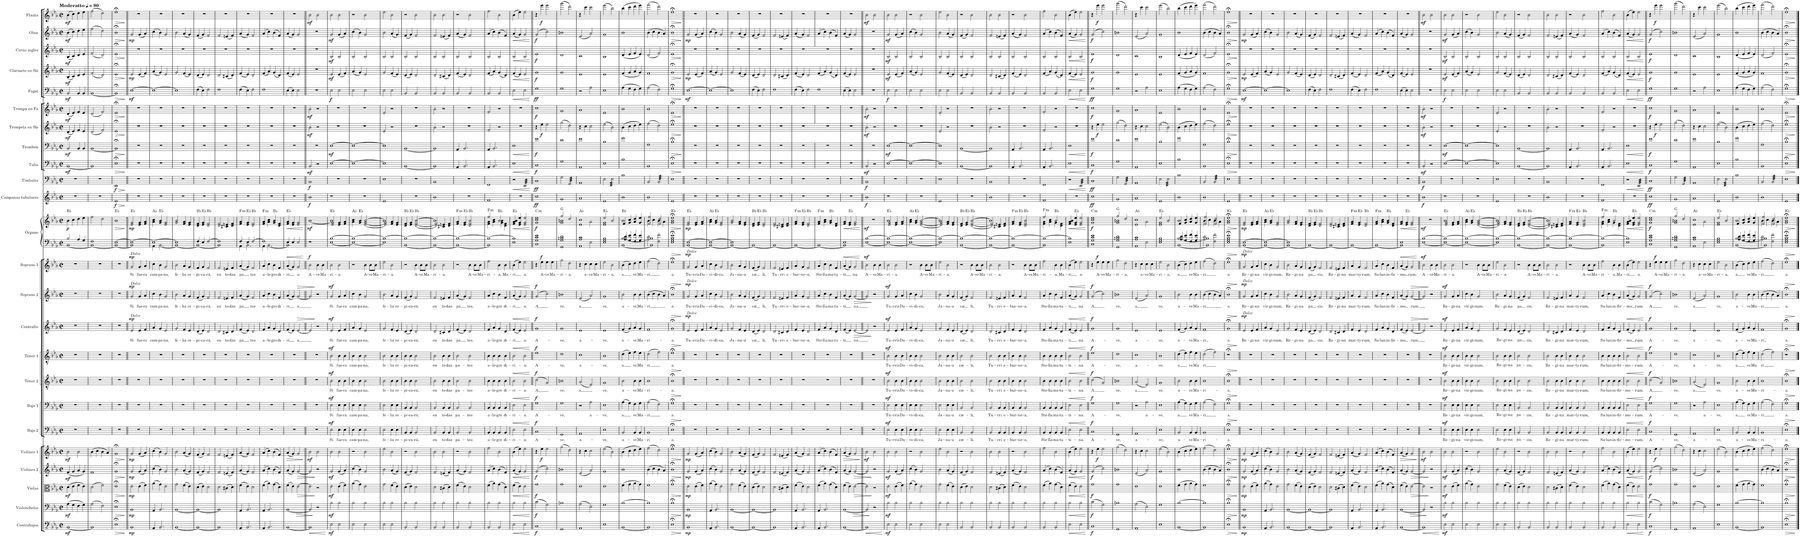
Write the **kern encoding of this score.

**kern	**dynam	**kern	**dynam	**kern	**dynam	**kern	**dynam	**kern	**dynam	**kern	**text	**dynam	**kern	**text	**dynam	**kern	**text	**dynam	**kern	**text	**dynam	**kern	**text	**dynam	**kern	**text	**dynam	**kern	**text	**dynam	**kern	**kern	**dynam	**harte	**kern	**dynam	**kern	**dynam	**kern	**dynam	**kern	**dynam	**kern	**dynam	**kern	**dynam	**kern	**dynam	**kern	**dynam	**kern	**dynam	**kern	**dynam	**kern	**dynam
*part24	*part24	*part23	*part23	*part22	*part22	*part21	*part21	*part20	*part20	*part19	*part19	*part19	*part18	*part18	*part18	*part17	*part17	*part17	*part16	*part16	*part16	*part15	*part15	*part15	*part14	*part14	*part14	*part13	*part13	*part13	*part12	*part12	*part12	*part12	*part11	*part11	*part10	*part10	*part9	*part9	*part8	*part8	*part7	*part7	*part6	*part6	*part5	*part5	*part4	*part4	*part3	*part3	*part2	*part2	*part1	*part1
*staff25	*staff25	*staff24	*staff24	*staff23	*staff23	*staff22	*staff22	*staff21	*staff21	*staff20	*staff20	*staff20	*staff19	*staff19	*staff19	*staff18	*staff18	*staff18	*staff17	*staff17	*staff17	*staff16	*staff16	*staff16	*staff15	*staff15	*staff15	*staff14	*staff14	*staff14	*staff13	*staff12	*staff12/13	*	*staff11	*staff11	*staff10	*staff10	*staff9	*staff9	*staff8	*staff8	*staff7	*staff7	*staff6	*staff6	*staff5	*staff5	*staff4	*staff4	*staff3	*staff3	*staff2	*staff2	*staff1	*staff1
*I"Contrabajos	*	*I"Violonchelos	*	*I"Violas	*	*I"Violines 2	*	*I"Violines 1	*	*I"Bajo 2	*	*	*I"Bajo 1	*	*	*I"Tenor 2	*	*	*I"Tenor 1	*	*	*I"Contralto	*	*	*I"Soprano 2	*	*	*I"Soprano 1	*	*	*I"Órgano	*	*	*	*I"Campanas tubulares	*	*I"Timbales	*	*I"Tuba	*	*I"Trombón	*	*I"Trompeta en Sib	*	*I"Trompa en Fa	*	*I"Fagot	*	*I"Clarinete en Sib	*	*I"Corno inglés	*	*I"Oboe	*	*I"Flauta	*
*I'Cbs.	*	*I'Vcs.	*	*I'Vlas.	*	*I'Vlns. 2	*	*I'Vlns. 1	*	*I'B. 2	*	*	*I'B. 1	*	*	*I'T. 2	*	*	*I'T. 1	*	*	*I'C.	*	*	*I'S. 2	*	*	*I'S. 1	*	*	*	*	*	*	*I'C.t.	*	*I'Timb.	*	*I'Tba.	*	*I'Tbn.	*	*I'Tpt. en Sib	*	*	*	*I'Fg.	*	*I'Cl. en Sib	*	*I'Cor. Ingl.	*	*I'Ob.	*	*I'Fl.	*
*clefFv4	*	*clefF4	*	*clefC3	*	*clefG2	*	*clefG2	*	*clefF4	*	*	*clefF4	*	*	*clefGv2	*	*	*clefGv2	*	*	*clefG2	*	*	*clefG2	*	*	*clefG2	*	*	*clefF4	*clefG2	*	*	*clefG2	*	*clefF4	*	*clefF4	*	*clefF4	*	*clefG2	*	*clefG2	*	*clefF4	*	*clefG2	*	*clefG2	*	*clefG2	*	*clefG2	*
*	*	*	*	*	*	*	*	*	*	*	*	*	*	*	*	*	*	*	*	*	*	*	*	*	*	*	*	*	*	*	*	*	*	*	*	*	*	*	*	*	*	*	*Trd1c2	*	*Trd4c7	*	*	*	*Trd1c2	*	*Trd4c7	*	*	*	*	*
*k[b-e-a-]	*	*k[b-e-a-]	*	*k[b-e-a-]	*	*k[b-e-a-]	*	*k[b-e-a-]	*	*k[b-e-a-]	*	*	*k[b-e-a-]	*	*	*k[b-e-a-]	*	*	*k[b-e-a-]	*	*	*k[b-e-a-]	*	*	*k[b-e-a-]	*	*	*k[b-e-a-]	*	*	*k[b-e-a-]	*k[b-e-a-]	*	*	*k[b-e-a-]	*	*k[b-e-a-]	*	*k[b-e-a-]	*	*k[b-e-a-]	*	*k[b-e-a-]	*	*k[b-e-a-]	*	*k[b-e-a-]	*	*k[b-e-a-]	*	*k[b-e-a-]	*	*k[b-e-a-]	*	*k[b-e-a-]	*
*M2/2	*	*M2/2	*	*M2/2	*	*M2/2	*	*M2/2	*	*M2/2	*	*	*M2/2	*	*	*M2/2	*	*	*M2/2	*	*	*M2/2	*	*	*M2/2	*	*	*M2/2	*	*	*M2/2	*M2/2	*	*	*M2/2	*	*M2/2	*	*M2/2	*	*M2/2	*	*M2/2	*	*M2/2	*	*M2/2	*	*M2/2	*	*M2/2	*	*M2/2	*	*M2/2	*
*met(c|)	*	*met(c|)	*	*met(c|)	*	*met(c|)	*	*met(c|)	*	*met(c|)	*	*	*met(c|)	*	*	*met(c|)	*	*	*met(c|)	*	*	*met(c|)	*	*	*met(c|)	*	*	*met(c|)	*	*	*met(c|)	*met(c|)	*	*	*met(c|)	*	*met(c|)	*	*met(c|)	*	*met(c|)	*	*met(c|)	*	*met(c|)	*	*met(c|)	*	*met(c|)	*	*met(c|)	*	*met(c|)	*	*met(c|)	*
*MM80	*	*MM80	*	*MM80	*	*MM80	*	*MM80	*	*MM80	*	*	*MM80	*	*	*MM80	*	*	*MM80	*	*	*MM80	*	*	*MM80	*	*	*MM80	*	*	*MM80	*MM80	*	*	*MM80	*	*MM80	*	*MM80	*	*MM80	*	*MM80	*	*MM80	*	*MM80	*	*MM80	*	*MM80	*	*MM80	*	*MM80	*
=1	=1	=1	=1	=1	=1	=1	=1	=1	=1	=1	=1	=1	=1	=1	=1	=1	=1	=1	=1	=1	=1	=1	=1	=1	=1	=1	=1	=1	=1	=1	=1	=1	=1	=1	=1	=1	=1	=1	=1	=1	=1	=1	=1	=1	=1	=1	=1	=1	=1	=1	=1	=1	=1	=1	=1	=1
*	*	*	*	*	*	*	*	*	*	*	*	*	*	*	*	*	*	*	*	*	*	*	*	*	*	*	*	*	*	*	*^	*	*	*	*	*	*	*	*	*	*	*	*	*	*	*	*	*	*	*	*	*	*	*	*	*
!	!	!	!	!	!	!	!	!	!	!	!	!	!	!	!	!	!	!	!	!	!	!	!	!	!	!	!	!	!	!	!	!	!	!	!	!	!	!	!	!	!	!	!	!	!	!	!	!	!	!	!	!	!	!	!	!LO:TX:a:B:t=Moderatto	!
!	!LO:DY:b	!	!LO:DY:b	!	!LO:DY:b	!	!LO:DY:b	!	!LO:DY:b	!	!	!	!	!	!	!	!	!	!	!	!	!	!	!	!	!	!	!	!	!	!	!	!	!LO:DY:b	!	!	!	!	!	!	!LO:DY:b	!	!LO:DY:b	!	!LO:DY:b	!	!LO:DY:b	!	!LO:DY:b	!	!LO:DY:b	!	!LO:DY:b	!	!LO:DY:b	!	!LO:DY:b
[1BBB-	mf	(4A-\	mf	(4d\	mf	(4f/	mf	2b-\	mf	1r	.	.	1r	.	.	1r	.	.	1r	.	.	1r	.	.	1r	.	.	1r	.	.	2B-/	[1BB-	4b-\	p	Bb:maj	1r	.	1r	.	[1BB-	mf	2BB-/	mf	(4d/	mf	(4d/	mf	2BB-/	mf	(4B-/	mf	(4B-/	mf	(4b-\	mf	(4b-\	mf
.	.	4G\	.	4e-\	.	4g/	.	.	.	.	.	.	.	.	.	.	.	.	.	.	.	.	.	.	.	.	.	.	.	.	.	.	4cc\	.	.	.	.	.	.	.	.	.	.	4e-/)	.	4e-/)	.	.	.	4c/)	.	4c/)	.	4cc\)	.	4cc\)	.
.	.	4F\	.	4f\	.	4a-/	.	2b-\	.	.	.	.	.	.	.	.	.	.	.	.	.	.	.	.	.	.	.	.	.	.	4A-/	.	4dd\	.	.	.	.	.	.	.	.	4BB-/	.	4f/	.	4f/	.	4BB-/	.	4d/	.	4d/	.	4dd\	.	4dd\	.
.	.	4G\)	.	4e-\)	.	4g/)	.	.	.	.	.	.	.	.	.	.	.	.	.	.	.	.	.	.	.	.	.	.	.	.	4G/	.	4ee-\	.	.	.	.	.	.	.	.	4BB-/	.	4e-/	.	4e-/	.	4BB-/	.	4e-/	.	4e-/	.	4ee-\	.	4ee-\	.
=2	=2	=2	=2	=2	=2	=2	=2	=2	=2	=2	=2	=2	=2	=2	=2	=2	=2	=2	=2	=2	=2	=2	=2	=2	=2	=2	=2	=2	=2	=2	=2	=2	=2	=2	=2	=2	=2	=2	=2	=2	=2	=2	=2	=2	=2	=2	=2	=2	=2	=2	=2	=2	=2	=2	=2	=2	=2
1BBB-]	.	(2A-\	.	(2d\	.	1f	.	(4b-\	.	1r	.	.	1r	.	.	1r	.	.	1r	.	.	1r	.	.	1r	.	.	1r	.	.	1F	1BB-_	2ff\	.	.	1r	.	1r	.	1BB-]	.	[1BB-	.	(2d/	.	(2d/	.	[1BB-	.	(2f/	.	(2f/	.	(2ff\	.	(2ff\	.
.	.	.	.	.	.	.	.	4cc\	.	.	.	.	.	.	.	.	.	.	.	.	.	.	.	.	.	.	.	.	.	.	.	.	.	.	.	.	.	.	.	.	.	.	.	.	.	.	.	.	.	.	.	.	.	.	.	.	.
.	.	2F\)	.	2f\)	.	.	.	4b-\	.	.	.	.	.	.	.	.	.	.	.	.	.	.	.	.	.	.	.	.	.	.	.	.	2dd\	.	.	.	.	.	.	.	.	.	.	2f/)	.	2f/)	.	.	.	2d/)	.	2d/)	.	2dd\)	.	2dd\)	.
.	.	.	.	.	.	.	.	4a-/)	.	.	.	.	.	.	.	.	.	.	.	.	.	.	.	.	.	.	.	.	.	.	.	.	.	.	.	.	.	.	.	.	.	.	.	.	.	.	.	.	.	.	.	.	.	.	.	.	.
=3	=3	=3	=3	=3	=3	=3	=3	=3	=3	=3	=3	=3	=3	=3	=3	=3	=3	=3	=3	=3	=3	=3	=3	=3	=3	=3	=3	=3	=3	=3	=3	=3	=3	=3	=3	=3	=3	=3	=3	=3	=3	=3	=3	=3	=3	=3	=3	=3	=3	=3	=3	=3	=3	=3	=3	=3	=3
!	!LO:HP:b	!	!LO:HP:b	!	!LO:HP:b	!	!LO:HP:b	!	!LO:HP:b	!	!	!	!	!	!	!	!	!	!	!	!	!	!	!	!	!	!	!	!	!	!	!	!	!LO:HP:b	!	!	!LO:HP:b	!	!LO:HP:b	!	!LO:HP:b	!	!LO:HP:b	!	!LO:HP:b	!	!LO:HP:b	!	!LO:HP:b	!	!LO:HP:b	!	!LO:HP:b	!	!LO:HP:b	!	!LO:HP:b
!	!	!	!	!	!	!	!	!	!	!	!	!	!	!	!	!	!	!	!	!	!	!	!	!	!	!	!	!	!	!	!	!	!	!	!	!	!LO:DY:n=1:b	!	!LO:DY:n=1:b	!	!	!	!	!	!	!	!	!	!	!	!	!	!	!	!	!	!
1EE-;<	>	1E-;<	>	1e-;<	>	1g;<	>	1g;<	>	1r	.	.	1r	.	.	1r	.	.	1r	.	.	1r	.	.	1r	.	.	1r	.	.	[1E-	1BB-_	1b-	>	Eb:maj	1e-	> f	1EE-	> f	1E-;<	>	1BB-;<]	>	1e-;<	>	1e-;<	>	1BB-;<]	>	1e-;<	>	1e-;<	>	1b-;<	>	1ee-;<	>
*	*	*	*	*	*	*	*	*	*	*	*	*	*	*	*	*	*	*	*	*	*	*	*	*	*	*	*	*	*	*	*v	*v	*	*	*	*	*	*	*	*	*	*	*	*	*	*	*	*	*	*	*	*	*	*	*	*	*
.	]	.	]	.	]	.	]	.	]	.	.	.	.	.	.	.	.	.	.	.	.	.	.	.	.	.	.	.	.	.	.	.	]	.	.	]	.	]	.	]	.	]	.	]	.	]	.	]	.	]	.	]	.	]	.	]
=4||	=4||	=4||	=4||	=4||	=4||	=4||	=4||	=4||	=4||	=4||	=4||	=4||	=4||	=4||	=4||	=4||	=4||	=4||	=4||	=4||	=4||	=4||	=4||	=4||	=4||	=4||	=4||	=4||	=4||	=4||	=4||	=4||	=4||	=4||	=4||	=4||	=4||	=4||	=4||	=4||	=4||	=4||	=4||	=4||	=4||	=4||	=4||	=4||	=4||	=4||	=4||	=4||	=4||	=4||	=4||	=4||
!	!	!	!	!	!	!	!	!	!	!	!	!	!	!	!	!	!	!	!	!	!	!	!	!	!	!	!	!LO:TX:a:i:t=Dolce	!	!	!	!	!	!	!	!	!	!	!	!	!	!	!	!	!	!	!	!	!	!	!	!	!	!	!	!
!	!	!	!	!	!	!	!	!	!	!	!	!	!	!	!	!	!	!	!	!	!	!	!	!	!LO:TX:a:i:t=Dolce	!	!	!	!	!	!	!	!	!	!	!	!	!	!	!	!	!	!	!	!	!	!	!	!	!	!	!	!	!	!	!
!	!	!	!	!	!	!	!	!	!	!	!	!	!	!	!	!	!	!	!	!	!	!LO:TX:a:i:t=Dolce	!	!	!	!	!	!	!	!	!	!	!	!	!	!	!	!	!	!	!	!	!	!	!	!	!	!	!	!	!	!	!	!	!	!
!	!LO:DY:b	!	!LO:DY:b	!	!LO:DY:b	!	!LO:DY:b	!	!LO:DY:b	!	!	!	!	!	!	!	!	!	!	!	!	!	!LO:LY:b	!LO:DY:a	!	!LO:LY:b	!LO:DY:a	!	!LO:LY:b	!LO:DY:a	!	!	!LO:DY:b	!	!	!	!	!	!	!	!	!	!	!	!	!	!	!LO:DY:b	!	!LO:DY:b	!	!	!	!LO:DY:b	!	!
*	*	*	*	*	*	*	*	*	*	*	*	*	*	*	*	*	*	*	*	*	*	*	*	*	*	*	*	*	*	*	*^	*	*	*	*	*	*	*	*	*	*	*	*	*	*	*	*	*	*	*	*	*	*	*	*	*
1BBB-	mp	1BB-	mp	2e-\	mp	2g/	mp	2g/	mp	1r	.	.	1r	.	.	1r	.	.	1r	.	.	2e-/	Si	mp	2g/	Si	mp	2g/	Si	mp	1E-_	1BB-]	2e-/ 2g/	mp	Eb:maj	1r	.	1r	.	1r	.	1r	.	1r	.	1r	.	[1E-	mf	2e-/	mp	1r	.	2g/	mp	1r	.
!	!	!	!	!	!	!	!	!	!	!	!	!	!	!	!	!	!	!	!	!	!	!	!LO:LY:b	!	!	!LO:LY:b	!	!	!LO:LY:b	!	!	!	!	!	!	!	!	!	!	!	!	!	!	!	!	!	!	!	!	!	!	!	!	!	!	!	!
.	.	.	.	(4e-\	.	(4g/	.	(4g/	.	.	.	.	.	.	.	.	.	.	.	.	.	4e-/	fue-	.	4g/	fue-	.	4g/	fue-	.	.	.	4e-/ 4g/	.	.	.	.	.	.	.	.	.	.	.	.	.	.	.	.	(4e-/	.	.	.	(4g/	.	.	.
!	!	!	!	!	!	!	!	!	!	!	!	!	!	!	!	!	!	!	!	!	!	!	!LO:LY:b	!	!	!LO:LY:b	!	!	!LO:LY:b	!	!	!	!	!	!	!	!	!	!	!	!	!	!	!	!	!	!	!	!	!	!	!	!	!	!	!	!
.	.	.	.	4f\)	.	4a-/)	.	4a-/)	.	.	.	.	.	.	.	.	.	.	.	.	.	4f/	-ra	.	4a-/	-ra	.	4a-/	-ra	.	.	.	4f/ 4a-/	.	.	.	.	.	.	.	.	.	.	.	.	.	.	.	.	4f/)	.	.	.	4a-/)	.	.	.
=5	=5	=5	=5	=5	=5	=5	=5	=5	=5	=5	=5	=5	=5	=5	=5	=5	=5	=5	=5	=5	=5	=5	=5	=5	=5	=5	=5	=5	=5	=5	=5	=5	=5	=5	=5	=5	=5	=5	=5	=5	=5	=5	=5	=5	=5	=5	=5	=5	=5	=5	=5	=5	=5	=5	=5	=5	=5
!	!	!	!	!	!	!	!	!	!	!	!	!	!	!	!	!	!	!	!	!	!	!	!LO:LY:b	!	!	!LO:LY:b	!	!	!LO:LY:b	!	!	!	!	!	!	!	!	!	!	!	!	!	!	!	!	!	!	!	!	!	!	!	!	!	!	!	!
4AAA-/	.	4AA-/	.	(4a-\	.	(4cc\	.	(4cc\	.	1r	.	.	1r	.	.	1r	.	.	1r	.	.	4a-/	cam-	.	4cc\	cam-	.	4cc\	cam-	.	1E-_	4AA-\	4a-\ 4cc\	.	Ab:maj	1r	.	1r	.	1r	.	1r	.	1r	.	1r	.	1E-_	.	(4a-/	.	1r	.	(4cc\	.	1r	.
!	!	!	!	!	!	!	!	!	!	!	!	!	!	!	!	!	!	!	!	!	!	!	!LO:LY:b	!	!	!LO:LY:b	!	!	!LO:LY:b	!	!	!	!	!	!	!	!	!	!	!	!	!	!	!	!	!	!	!	!	!	!	!	!	!	!	!	!
2.BBB-/	.	2.BB-/	.	4g\)	.	4b-\)	.	4b-\)	.	.	.	.	.	.	.	.	.	.	.	.	.	4g/	-pa-	.	4b-\	-pa-	.	4b-\	-pa-	.	.	[2.BB-\	4g/ 4b-/	.	Eb:maj	.	.	.	.	.	.	.	.	.	.	.	.	.	.	4g/)	.	.	.	4b-\)	.	.	.
!	!	!	!	!	!	!	!	!	!	!	!	!	!	!	!	!	!	!	!	!	!	!	!LO:LY:b	!	!	!LO:LY:b	!	!	!LO:LY:b	!	!	!	!	!	!	!	!	!	!	!	!	!	!	!	!	!	!	!	!	!	!	!	!	!	!	!	!
.	.	.	.	2e-\	.	2g/	.	2g/	.	.	.	.	.	.	.	.	.	.	.	.	.	2e-/	-na,	.	2g/	-na,	.	2g/	-na,	.	.	.	2e-/ 2g/	.	.	.	.	.	.	.	.	.	.	.	.	.	.	.	.	2e-/	.	.	.	2g/	.	.	.
=6	=6	=6	=6	=6	=6	=6	=6	=6	=6	=6	=6	=6	=6	=6	=6	=6	=6	=6	=6	=6	=6	=6	=6	=6	=6	=6	=6	=6	=6	=6	=6	=6	=6	=6	=6	=6	=6	=6	=6	=6	=6	=6	=6	=6	=6	=6	=6	=6	=6	=6	=6	=6	=6	=6	=6	=6	=6
!	!	!	!	!	!	!	!	!	!	!	!	!	!	!	!	!	!	!	!	!	!	!	!LO:LY:b	!	!	!LO:LY:b	!	!	!LO:LY:b	!	!	!	!	!	!	!	!	!	!	!	!	!	!	!	!	!	!	!	!	!	!	!	!	!	!	!	!
[1BBB-	.	[1BB-	.	2g\	.	2b-\	.	2b-\	.	1r	.	.	1r	.	.	1r	.	.	1r	.	.	2g/	fe-	.	2b-\	fe-	.	2b-\	fe-	.	1E-]	1BB-_	2g/ 2b-/	.	.	1r	.	1r	.	1r	.	1r	.	1r	.	1r	.	1E-]	.	2g/	.	1r	.	2b-\	.	1r	.
!	!	!	!	!	!	!	!	!	!	!	!	!	!	!	!	!	!	!	!	!	!	!	!LO:LY:b	!	!	!LO:LY:b	!	!	!LO:LY:b	!	!	!	!	!	!	!	!	!	!	!	!	!	!	!	!	!	!	!	!	!	!	!	!	!	!	!	!
.	.	.	.	(4f\	.	(4a-/	.	(4a-/	.	.	.	.	.	.	.	.	.	.	.	.	.	4f/	-liz	.	4a-/	-liz	.	4a-/	-liz	.	.	.	4f/ 4a-/	.	.	.	.	.	.	.	.	.	.	.	.	.	.	.	.	(4f/	.	.	.	(4a-/	.	.	.
!	!	!	!	!	!	!	!	!	!	!	!	!	!	!	!	!	!	!	!	!	!	!	!LO:LY:b	!	!	!LO:LY:b	!	!	!LO:LY:b	!	!	!	!	!	!	!	!	!	!	!	!	!	!	!	!	!	!	!	!	!	!	!	!	!	!	!	!
.	.	.	.	4e-\)	.	4g/)	.	4g/)	.	.	.	.	.	.	.	.	.	.	.	.	.	4e-/	re-	.	4g/	re-	.	4g/	re-	.	.	.	4e-/ 4g/	.	.	.	.	.	.	.	.	.	.	.	.	.	.	.	.	4e-/)	.	.	.	4g/)	.	.	.
=7	=7	=7	=7	=7	=7	=7	=7	=7	=7	=7	=7	=7	=7	=7	=7	=7	=7	=7	=7	=7	=7	=7	=7	=7	=7	=7	=7	=7	=7	=7	=7	=7	=7	=7	=7	=7	=7	=7	=7	=7	=7	=7	=7	=7	=7	=7	=7	=7	=7	=7	=7	=7	=7	=7	=7	=7	=7
!	!	!	!	!	!	!	!	!	!	!	!	!	!	!	!	!	!	!	!	!	!	!	!LO:LY:b	!	!	!LO:LY:b	!	!	!LO:LY:b	!	!	!	!	!	!	!	!	!	!	!	!	!	!	!	!	!	!	!	!	!	!	!	!	!	!	!	!
1BBB-_	.	1BB-_	.	(4d\	.	(4f/	.	(4f/	.	1r	.	.	1r	.	.	1r	.	.	1r	.	.	(4d/	-pi-	.	(4f/	-pi-	.	4f/	-pi-	.	4F/	1BB-_	4d/ 4f/	.	Bb:maj	1r	.	1r	.	1r	.	1r	.	1r	.	1r	.	(4F\	.	(4d/	.	1r	.	(4f/	.	1r	.
!	!	!	!	!	!	!	!	!	!	!	!	!	!	!	!	!	!	!	!	!	!	!	!LO:LY:b	!	!	!LO:LY:b	!	!	!LO:LY:b	!	!	!	!	!	!	!	!	!	!	!	!	!	!	!	!	!	!	!	!	!	!	!	!	!	!	!	!
.	.	.	.	4e-\)	.	4g/)	.	4g/)	.	.	.	.	.	.	.	.	.	.	.	.	.	4e-/)	-ca-	.	4g/)	-ca-	.	4g/	-ca-	.	4E-/	.	4e-/ 4g/	.	Eb:maj	.	.	.	.	.	.	.	.	.	.	.	.	4E-\)	.	4e-/)	.	.	.	4g/)	.	.	.
!	!	!	!	!	!	!	!	!	!	!	!	!	!	!	!	!	!	!	!	!	!	!	!LO:LY:b	!	!	!LO:LY:b	!	!	!LO:LY:b	!	!	!	!	!	!	!	!	!	!	!	!	!	!	!	!	!	!	!	!	!	!	!	!	!	!	!	!
.	.	.	.	2d\	.	2f/	.	2f/	.	.	.	.	.	.	.	.	.	.	.	.	.	2d/	-rá,	.	2f/	-rá,	.	2f/	-rá,	.	[2F/	.	2d/ 2f/	.	Bb:maj	.	.	.	.	.	.	.	.	.	.	.	.	2F\	.	2d/	.	.	.	2f/	.	.	.
=8	=8	=8	=8	=8	=8	=8	=8	=8	=8	=8	=8	=8	=8	=8	=8	=8	=8	=8	=8	=8	=8	=8	=8	=8	=8	=8	=8	=8	=8	=8	=8	=8	=8	=8	=8	=8	=8	=8	=8	=8	=8	=8	=8	=8	=8	=8	=8	=8	=8	=8	=8	=8	=8	=8	=8	=8	=8
!	!	!	!	!	!	!	!	!	!	!	!	!	!	!	!	!	!	!	!	!	!	!	!LO:LY:b	!	!	!LO:LY:b	!	!	!LO:LY:b	!	!	!	!	!	!	!	!	!	!	!	!	!	!	!	!	!	!	!	!	!	!	!	!	!	!	!	!
1BBB-]	.	1BB-]	.	2d\	.	2f/	.	2f/	.	1r	.	.	1r	.	.	1r	.	.	1r	.	.	2d/	en	.	2f/	en	.	2f/	en	.	1F]	1BB-]	2d/ 2f/	.	.	1r	.	1r	.	1r	.	1r	.	1r	.	1r	.	1F	.	2d/	.	1r	.	2f/	.	1r	.
!	!	!	!	!	!	!	!	!	!	!	!	!	!	!	!	!	!	!	!	!	!	!	!LO:LY:b	!	!	!LO:LY:b	!	!	!LO:LY:b	!	!	!	!	!	!	!	!	!	!	!	!	!	!	!	!	!	!	!	!	!	!	!	!	!	!	!	!
.	.	.	.	(4c#X\	.	(4en/	.	(4en/	.	.	.	.	.	.	.	.	.	.	.	.	.	4c#X/	to-	.	4en/	to-	.	4en/	to-	.	.	.	4c#X/ 4en/	.	.	.	.	.	.	.	.	.	.	.	.	.	.	.	.	(4c#X/	.	.	.	(4en/	.	.	.
!	!	!	!	!	!	!	!	!	!	!	!	!	!	!	!	!	!	!	!	!	!	!	!LO:LY:b	!	!	!LO:LY:b	!	!	!LO:LY:b	!	!	!	!	!	!	!	!	!	!	!	!	!	!	!	!	!	!	!	!	!	!	!	!	!	!	!	!
.	.	.	.	4d\)	.	4f/)	.	4f/)	.	.	.	.	.	.	.	.	.	.	.	.	.	4d/	-das	.	4f/	-das	.	4f/	-das	.	.	.	4d/ 4f/	.	.	.	.	.	.	.	.	.	.	.	.	.	.	.	.	4d/)	.	.	.	4f/)	.	.	.
=9	=9	=9	=9	=9	=9	=9	=9	=9	=9	=9	=9	=9	=9	=9	=9	=9	=9	=9	=9	=9	=9	=9	=9	=9	=9	=9	=9	=9	=9	=9	=9	=9	=9	=9	=9	=9	=9	=9	=9	=9	=9	=9	=9	=9	=9	=9	=9	=9	=9	=9	=9	=9	=9	=9	=9	=9	=9
!	!	!	!	!	!	!	!	!	!	!	!	!	!	!	!	!	!	!	!	!	!	!	!LO:LY:b	!	!	!LO:LY:b	!	!	!LO:LY:b	!	!	!	!	!	!LO:H:kt=m	!	!	!	!	!	!	!	!	!	!	!	!	!	!	!	!	!	!	!	!	!	!
4AAA-/	.	4AA-/	.	(4f\	.	(4a-/	.	(4a-/	.	1r	.	.	1r	.	.	1r	.	.	1r	.	.	(4f/	pa	.	(4a-/	pa	.	(4a-/	pa	.	4F/	4AA-\	4f/ 4a-/	.	F:min	1r	.	1r	.	1r	.	1r	.	1r	.	1r	.	(4F\	.	(4f/	.	1r	.	(4a-/	.	1r	.
2.BBB-/	.	2.BB-/	.	4e-\)	.	4g/)	.	4g/)	.	.	.	.	.	.	.	.	.	.	.	.	.	4e-/)	.	.	4g/)	.	.	4g/)	.	.	4E-/	2.BB-\	4e-/ 4g/	.	Eb:maj	.	.	.	.	.	.	.	.	.	.	.	.	4E-\)	.	4e-/)	.	.	.	4g/)	.	.	.
!	!	!	!	!	!	!	!	!	!	!	!	!	!	!	!	!	!	!	!	!	!	!	!LO:LY:b	!	!	!LO:LY:b	!	!	!LO:LY:b	!	!	!	!	!	!	!	!	!	!	!	!	!	!	!	!	!	!	!	!	!	!	!	!	!	!	!	!
.	.	.	.	2d\	.	2f/	.	2f/	.	.	.	.	.	.	.	.	.	.	.	.	.	2d/	tes	.	2f/	tes	.	2f/	tes	.	[2F/	.	2d/ 2f/	.	Bb:maj	.	.	.	.	.	.	.	.	.	.	.	.	2F\	.	2d/	.	.	.	2f/	.	.	.
=10	=10	=10	=10	=10	=10	=10	=10	=10	=10	=10	=10	=10	=10	=10	=10	=10	=10	=10	=10	=10	=10	=10	=10	=10	=10	=10	=10	=10	=10	=10	=10	=10	=10	=10	=10	=10	=10	=10	=10	=10	=10	=10	=10	=10	=10	=10	=10	=10	=10	=10	=10	=10	=10	=10	=10	=10	=10
!	!	!	!	!	!	!	!	!	!	!	!	!	!	!	!	!	!	!	!	!	!	!	!LO:LY:b	!	!	!LO:LY:b	!	!	!LO:LY:b	!	!	!	!	!	!LO:H:kt=m	!	!	!	!	!	!	!	!	!	!	!	!	!	!	!	!	!	!	!	!	!	!
4AAA-/	.	4AA-/	.	(4f\	.	(4a-/	.	(4a-/	.	1r	.	.	1r	.	.	1r	.	.	1r	.	.	4f/	a-	.	4a-/	a-	.	4a-/	a-	.	1F]	4AA-\	4f/ 4a-/	.	F:min	1r	.	1r	.	1r	.	1r	.	1r	.	1r	.	1F	.	(4f/	.	1r	.	(4a-/	.	1r	.
!	!	!	!	!	!	!	!	!	!	!	!	!	!	!	!	!	!	!	!	!	!	!	!LO:LY:b	!	!	!LO:LY:b	!	!	!LO:LY:b	!	!	!	!	!	!	!	!	!	!	!	!	!	!	!	!	!	!	!	!	!	!	!	!	!	!	!	!
2.BBB-/	.	2.BB-/	.	4a-\)	.	4cc\)	.	4cc\)	.	.	.	.	.	.	.	.	.	.	.	.	.	4a-/	-le-	.	4cc\	-le-	.	4cc\	-le-	.	.	[2.BB-\	4a-\ 4cc\	.	.	.	.	.	.	.	.	.	.	.	.	.	.	.	.	4a-/)	.	.	.	4cc\)	.	.	.
!	!	!	!	!	!	!	!	!	!	!	!	!	!	!	!	!	!	!	!	!	!	!	!LO:LY:b	!	!	!LO:LY:b	!	!	!LO:LY:b	!	!	!	!	!	!	!	!	!	!	!	!	!	!	!	!	!	!	!	!	!	!	!	!	!	!	!	!
.	.	.	.	(4g\	.	(4b-\	.	(4b-\	.	.	.	.	.	.	.	.	.	.	.	.	.	4g/	-gre	.	4b-\	-gre	.	4b-\	-gre	.	.	.	4g/ 4b-/	.	Bb:maj	.	.	.	.	.	.	.	.	.	.	.	.	.	.	(4g/	.	.	.	(4b-\	.	.	.
!	!	!	!	!	!	!	!	!	!	!	!	!	!	!	!	!	!	!	!	!	!	!	!LO:LY:b	!	!	!LO:LY:b	!	!	!LO:LY:b	!	!	!	!	!	!	!	!	!	!	!	!	!	!	!	!	!	!	!	!	!	!	!	!	!	!	!	!
.	.	.	.	4d\)	.	4f/)	.	4f/)	.	.	.	.	.	.	.	.	.	.	.	.	.	4d/	di-	.	4f/	di-	.	4f/	di-	.	.	.	4d/ 4f/	.	.	.	.	.	.	.	.	.	.	.	.	.	.	.	.	4d/)	.	.	.	4f/)	.	.	.
=11	=11	=11	=11	=11	=11	=11	=11	=11	=11	=11	=11	=11	=11	=11	=11	=11	=11	=11	=11	=11	=11	=11	=11	=11	=11	=11	=11	=11	=11	=11	=11	=11	=11	=11	=11	=11	=11	=11	=11	=11	=11	=11	=11	=11	=11	=11	=11	=11	=11	=11	=11	=11	=11	=11	=11	=11	=11
!	!	!	!	!	!	!	!	!	!LO:HP:b	!	!	!	!	!	!	!	!	!	!	!	!	!	!LO:LY:b	!	!	!LO:LY:b	!	!	!LO:LY:b	!LO:HP:b	!	!	!	!LO:HP:b	!	!	!	!	!	!	!	!	!	!	!	!	!	!	!	!	!	!	!	!	!	!	!
[1BBB-	.	[1BB-	.	(4f\	.	(4a-/	.	(4a-/	>	1r	.	.	1r	.	.	1r	.	.	1r	.	.	(4f/	-rí	.	(4a-/	-rí	.	(4a-/	-rí	<	4E-/	1BB-]	4f/ 4a-/	<	Eb:maj	1r	.	1r	.	1r	.	1r	.	1r	.	1r	.	(4E-\	.	(4f/	.	1r	.	(4a-/	.	1r	.
.	.	.	.	4e-\)	.	4g/)	.	4g/)	.	.	.	.	.	.	.	.	.	.	.	.	.	4e-/)	.	.	4g/)	.	.	4g/)	.	.	4E-/	.	4e-/ 4g/	.	.	.	.	.	.	.	.	.	.	.	.	.	.	4E-\)	.	4e-/)	.	.	.	4g/)	.	.	.
!	!	!	!	!	!LO:HP:b	!	!LO:HP:b	!	!	!	!	!	!	!	!	!	!	!	!	!	!	!	!LO:LY:b	!LO:HP:b	!	!LO:LY:b	!LO:HP:b	!	!LO:LY:b	!	!	!	!	!	!	!	!	!	!	!	!	!	!	!	!	!	!	!	!	!	!	!	!	!	!	!	!
.	.	.	.	[2e-\	>	[2g/	>	2g/	.	.	.	.	.	.	.	.	.	.	.	.	.	[2e-/	a.	>	[2g/	a.	>	2g/	a:	.	2E-/	.	2e-/ 2g/	.	.	.	.	.	.	.	.	.	.	.	.	.	.	2E-\	.	2e-/	.	.	.	2g/	.	.	.
*	*	*	*	*	*	*	*	*	*	*	*	*	*	*	*	*	*	*	*	*	*	*	*	*	*	*	*	*	*	*	*v	*v	*	*	*	*	*	*	*	*	*	*	*	*	*	*	*	*	*	*	*	*	*	*	*	*	*
.	.	.	.	.	.	.	.	.	]	.	.	.	.	.	.	.	.	.	.	.	.	.	.	.	.	.	.	.	.	[	.	.	[	.	.	.	.	.	.	.	.	.	.	.	.	.	.	.	.	.	.	.	.	.	.	.
=12||	=12||	=12||	=12||	=12||	=12||	=12||	=12||	=12||	=12||	=12||	=12||	=12||	=12||	=12||	=12||	=12||	=12||	=12||	=12||	=12||	=12||	=12||	=12||	=12||	=12||	=12||	=12||	=12||	=12||	=12||	=12||	=12||	=12||	=12||	=12||	=12||	=12||	=12||	=12||	=12||	=12||	=12||	=12||	=12||	=12||	=12||	=12||	=12||	=12||	=12||	=12||	=12||	=12||	=12||	=12||	=12||
!	!LO:HP:b	!	!LO:HP:b	!	!	!	!	!	!LO:DY:b	!	!	!	!	!	!	!	!	!	!	!	!	!	!	!	!	!	!	!	!LO:LY:b	!LO:DY:a	!	!	!LO:DY:b	!	!	!LO:DY:b	!	!LO:DY:b	!	!LO:DY:b	!	!	!	!LO:DY:b	!	!LO:DY:b	!	!	!	!	!	!	!	!	!	!LO:DY:b
1BBB-]	<	2BB-/]	>	2e-\]	.	2g/]	.	2b-\	mf	1r	.	.	1r	.	.	1r	.	.	1r	.	.	2e-/]	.	.	2g/]	.	.	2b-\	A-	f	1r	[1b-	mf	.	1b-	f	1BB-	f	2BB-'/	mf	1r	.	2b-'\	mf	2b-'\	mf	1r	.	1r	.	1r	.	1r	.	2b-\	mf
!	!	!	!	!	!	!	!	!	!	!	!	!	!	!	!	!	!	!	!	!	!	!	!	!	!	!	!	!	!LO:LY:b	!	!	!	!	!	!	!	!	!	!	!	!	!	!	!	!	!	!	!	!	!	!	!	!	!	!	!
.	.	2r	]	2r	]	2r	]	2b-\	.	.	.	.	.	.	.	.	.	.	.	.	.	2r	.	]	2r	.	]	4b-\	-ve	.	.	.	.	.	.	.	.	.	2r	.	.	.	2r	.	2r	.	.	.	.	.	.	.	.	.	2b-\	.
!	!	!	!	!	!	!	!	!	!	!	!	!	!	!	!	!	!	!	!	!	!	!	!	!	!	!	!	!	!LO:LY:b	!	!	!	!	!	!	!	!	!	!	!	!	!	!	!	!	!	!	!	!	!	!	!	!	!	!	!
.	.	.	.	.	.	.	.	.	.	.	.	.	.	.	.	.	.	.	.	.	.	.	.	.	.	.	.	4b-\	Ma-	.	.	.	.	.	.	.	.	.	.	.	.	.	.	.	.	.	.	.	.	.	.	.	.	.	.	.
.	[	.	.	.	.	.	.	.	.	.	.	.	.	.	.	.	.	.	.	.	.	.	.	.	.	.	.	.	.	.	.	.	.	.	.	.	.	.	.	.	.	.	.	.	.	.	.	.	.	.	.	.	.	.	.	.
=13	=13	=13	=13	=13	=13	=13	=13	=13	=13	=13	=13	=13	=13	=13	=13	=13	=13	=13	=13	=13	=13	=13	=13	=13	=13	=13	=13	=13	=13	=13	=13	=13	=13	=13	=13	=13	=13	=13	=13	=13	=13	=13	=13	=13	=13	=13	=13	=13	=13	=13	=13	=13	=13	=13	=13	=13
!	!LO:DY:b	!	!LO:DY:b	!	!LO:DY:b	!	!LO:DY:b	!	!	!	!LO:LY:b	!LO:DY:a	!	!LO:LY:b	!LO:DY:a	!	!LO:LY:b	!LO:DY:a	!	!LO:LY:b	!LO:DY:a	!	!LO:LY:b	!LO:DY:a	!	!LO:LY:b	!LO:DY:a	!	!LO:LY:b	!	!	!	!	!	!	!	!	!	!	!	!	!LO:DY:b	!	!	!	!	!	!LO:DY:b	!	!LO:DY:b	!	!LO:DY:b	!	!LO:DY:b	!	!
*	*	*	*	*	*	*	*	*	*	*	*	*	*	*	*	*	*	*	*	*	*	*	*	*	*	*	*	*	*	*	*	*^	*	*	*	*	*	*	*	*	*	*	*	*	*	*	*	*	*	*	*	*	*	*	*	*
2EE-\	mf	2B-\	mf	2e-\	mf	2g/	mf	2b-\	.	2E-\	Si	mf	2E-\	Si	mf	2B-\	Si	mf	2B-\	Si	mf	2e-/	Si	mf	2g/	Si	mf	2b-\	-rí-	.	[1E- [1B-	2e-/ 2g/	1b-]	.	Eb:maj	1r	.	1r	.	[1E-	.	[1E-	mf	1r	.	1r	.	2E-\	f	2e-/	mf	2B-/	mf	2g/	mf	2b-\	.
!	!	!	!	!	!	!	!	!	!	!	!LO:LY:b	!	!	!LO:LY:b	!	!	!LO:LY:b	!	!	!LO:LY:b	!	!	!LO:LY:b	!	!	!LO:LY:b	!	!	!LO:LY:b	!	!	!	!	!	!	!	!	!	!	!	!	!	!	!	!	!	!	!	!	!	!	!	!	!	!	!	!
2EE-\	.	2B-\	.	(4e-\	.	(4g/	.	2b-\	.	4E-\	fue-	.	4E-\	fue-	.	4B-\	fue-	.	4B-\	fue-	.	4e-/	fue-	.	4g/	fue-	.	2b-\	-a.	.	.	4e-/ 4g/	.	.	.	.	.	.	.	.	.	.	.	.	.	.	.	2E-\	.	(4e-/	.	2B-/	.	(4g/	.	2b-\	.
!	!	!	!	!	!	!	!	!	!	!	!LO:LY:b	!	!	!LO:LY:b	!	!	!LO:LY:b	!	!	!LO:LY:b	!	!	!LO:LY:b	!	!	!LO:LY:b	!	!	!	!	!	!	!	!	!	!	!	!	!	!	!	!	!	!	!	!	!	!	!	!	!	!	!	!	!	!	!
.	.	.	.	4f\)	.	4a-/)	.	.	.	4E-\	-ra	.	4E-\	-ra	.	4B-\	-ra	.	4B-\	-ra	.	4f/	-ra	.	4a-/	-ra	.	.	.	.	.	4f/ 4a-/	.	.	.	.	.	.	.	.	.	.	.	.	.	.	.	.	.	4f/)	.	.	.	4a-/)	.	.	.
*	*	*	*	*	*	*	*	*	*	*	*	*	*	*	*	*	*	*	*	*	*	*	*	*	*	*	*	*	*	*	*	*v	*v	*	*	*	*	*	*	*	*	*	*	*	*	*	*	*	*	*	*	*	*	*	*	*	*
=14	=14	=14	=14	=14	=14	=14	=14	=14	=14	=14	=14	=14	=14	=14	=14	=14	=14	=14	=14	=14	=14	=14	=14	=14	=14	=14	=14	=14	=14	=14	=14	=14	=14	=14	=14	=14	=14	=14	=14	=14	=14	=14	=14	=14	=14	=14	=14	=14	=14	=14	=14	=14	=14	=14	=14	=14
!	!	!	!	!	!	!	!	!	!	!	!LO:LY:b	!	!	!LO:LY:b	!	!	!LO:LY:b	!	!	!LO:LY:b	!	!	!LO:LY:b	!	!	!LO:LY:b	!	!	!	!	!	!	!	!	!	!	!	!	!	!	!	!	!	!	!	!	!	!	!	!	!	!	!	!	!	!
2EE-\	.	2B-\	.	(4a-\	.	(4cc\	.	2r	.	4E-\	cam-	.	4E-\	cam-	.	4B-\	cam-	.	4B-\	cam-	.	4a-/	cam-	.	4cc\	cam-	.	2r	.	.	1E-_ 1B-_	4a-\ 4cc\	.	Ab:maj	1r	.	1r	.	1E-_	.	1E-_	.	1r	.	1r	.	2E-\	.	(4a-/	.	2B-/	.	(4cc\	.	2r	.
!	!	!	!	!	!	!	!	!	!	!	!LO:LY:b	!	!	!LO:LY:b	!	!	!LO:LY:b	!	!	!LO:LY:b	!	!	!LO:LY:b	!	!	!LO:LY:b	!	!	!	!	!	!	!	!	!	!	!	!	!	!	!	!	!	!	!	!	!	!	!	!	!	!	!	!	!	!
.	.	.	.	4g\)	.	4b-\)	.	.	.	4E-\	-pa-	.	4E-\	-pa-	.	4B-\	-pa-	.	4B-\	-pa-	.	4g/	-pa-	.	4b-\	-pa-	.	.	.	.	.	4g/ 4b-/	.	Eb:maj	.	.	.	.	.	.	.	.	.	.	.	.	.	.	4g/)	.	.	.	4b-\)	.	.	.
!	!	!	!	!	!	!	!	!	!	!	!LO:LY:b	!	!	!LO:LY:b	!	!	!LO:LY:b	!	!	!LO:LY:b	!	!	!LO:LY:b	!	!	!LO:LY:b	!	!	!LO:LY:b	!	!	!	!	!	!	!	!	!	!	!	!	!	!	!	!	!	!	!	!	!	!	!	!	!	!	!
2EE-\	.	2B-\	.	2e-\	.	2g/	.	2b-\	.	2E-\	-na,	.	2E-\	-na,	.	2B-\	-na,	.	2B-\	-na,	.	2e-/	-na,	.	2g/	-na,	.	4b-\	A-	.	.	[<2e-/ [<2g/ [>2b-/	.	.	.	.	.	.	.	.	.	.	.	.	.	.	2E-\	.	2e-/	.	2B-/	.	2g/	.	2b-\	.
!	!	!	!	!	!	!	!	!	!	!	!	!	!	!	!	!	!	!	!	!	!	!	!	!	!	!	!	!	!LO:LY:b	!	!	!	!	!	!	!	!	!	!	!	!	!	!	!	!	!	!	!	!	!	!	!	!	!	!	!
.	.	.	.	.	.	.	.	.	.	.	.	.	.	.	.	.	.	.	.	.	.	.	.	.	.	.	.	8b-\L	-ve	.	.	.	.	.	.	.	.	.	.	.	.	.	.	.	.	.	.	.	.	.	.	.	.	.	.	.
!	!	!	!	!	!	!	!	!	!	!	!	!	!	!	!	!	!	!	!	!	!	!	!	!	!	!	!	!	!LO:LY:b	!	!	!	!	!	!	!	!	!	!	!	!	!	!	!	!	!	!	!	!	!	!	!	!	!	!	!
.	.	.	.	.	.	.	.	.	.	.	.	.	.	.	.	.	.	.	.	.	.	.	.	.	.	.	.	8b-\J	Ma-	.	.	.	.	.	.	.	.	.	.	.	.	.	.	.	.	.	.	.	.	.	.	.	.	.	.	.
=15	=15	=15	=15	=15	=15	=15	=15	=15	=15	=15	=15	=15	=15	=15	=15	=15	=15	=15	=15	=15	=15	=15	=15	=15	=15	=15	=15	=15	=15	=15	=15	=15	=15	=15	=15	=15	=15	=15	=15	=15	=15	=15	=15	=15	=15	=15	=15	=15	=15	=15	=15	=15	=15	=15	=15	=15
!	!	!	!	!	!	!	!	!	!	!	!LO:LY:b	!	!	!LO:LY:b	!	!	!LO:LY:b	!	!	!LO:LY:b	!	!	!LO:LY:b	!	!	!LO:LY:b	!	!	!LO:LY:b	!	!	!	!	!	!	!	!	!	!	!	!	!	!	!	!	!	!	!	!	!	!	!	!	!	!	!
*	*	*	*	*	*	*	*	*	*	*	*	*	*	*	*	*	*	*	*	*	*	*	*	*	*	*	*	*	*	*	*	*^	*	*	*	*	*	*	*	*	*	*	*	*	*	*	*	*	*	*	*	*	*	*	*	*
2EE-\	.	2B-\	.	2g\	.	2b-\	.	2ee-\	.	2E-\	fe-	.	2E-\	fe-	.	2B-\	fe-	.	2B-\	fe-	.	2g/	fe-	.	2b-\	fe-	.	2ee-\	-rí-	.	1E-] 1B-_	2e-/] 2g/]	1b-]	.	.	1e-	.	1E-	.	1E-]	.	1E-]	.	2e-'/	.	2e-'/	.	2E-\	.	2g/	.	2B-/	.	2b-\	.	2ee-\	.
!	!	!	!	!	!	!	!	!	!	!	!LO:LY:b	!	!	!LO:LY:b	!	!	!LO:LY:b	!	!	!LO:LY:b	!	!	!LO:LY:b	!	!	!LO:LY:b	!	!	!LO:LY:b	!	!	!	!	!	!	!	!	!	!	!	!	!	!	!	!	!	!	!	!	!	!	!	!	!	!	!	!
2EE-\	.	2B-\	.	(4f\	.	(4a-/	.	2b-\	.	4E-\	-liz	.	4E-\	-liz	.	4B-\	-liz	.	4B-\	-liz	.	4f/	-liz	.	4a-/	-liz	.	2b-\	-a.	.	.	4f/ 4a-/	.	.	.	.	.	.	.	.	.	.	.	2r	.	2r	.	2E-\	.	(4f/	.	2B-/	.	(4a-/	.	2b-\	.
!	!	!	!	!	!	!	!	!	!	!	!LO:LY:b	!	!	!LO:LY:b	!	!	!LO:LY:b	!	!	!LO:LY:b	!	!	!LO:LY:b	!	!	!LO:LY:b	!	!	!	!	!	!	!	!	!	!	!	!	!	!	!	!	!	!	!	!	!	!	!	!	!	!	!	!	!	!	!
.	.	.	.	4e-\)	.	4g/)	.	.	.	4E-\	re-	.	4E-\	re-	.	4B-\	re-	.	4B-\	re-	.	4e-/	re-	.	4g/	re-	.	.	.	.	.	4e-/ 4g/	.	.	.	.	.	.	.	.	.	.	.	.	.	.	.	.	.	4e-/)	.	.	.	4g/)	.	.	.
*	*	*	*	*	*	*	*	*	*	*	*	*	*	*	*	*	*	*	*	*	*	*	*	*	*	*	*	*	*	*	*	*v	*v	*	*	*	*	*	*	*	*	*	*	*	*	*	*	*	*	*	*	*	*	*	*	*	*
=16	=16	=16	=16	=16	=16	=16	=16	=16	=16	=16	=16	=16	=16	=16	=16	=16	=16	=16	=16	=16	=16	=16	=16	=16	=16	=16	=16	=16	=16	=16	=16	=16	=16	=16	=16	=16	=16	=16	=16	=16	=16	=16	=16	=16	=16	=16	=16	=16	=16	=16	=16	=16	=16	=16	=16	=16
!	!	!	!	!	!	!	!	!	!	!	!LO:LY:b	!	!	!LO:LY:b	!	!	!LO:LY:b	!	!	!LO:LY:b	!	!	!LO:LY:b	!	!	!LO:LY:b	!	!	!	!	!	!	!	!	!	!	!	!	!	!	!	!	!	!	!	!	!	!	!	!	!	!	!	!	!	!
2BBB-/	.	2B-\	.	(4d\	.	(4f/	.	2r	.	4BB-/	-pi-	.	4BB-/	-pi-	.	4B-\	-pi-	.	4B-\	-pi-	.	(4d/	-pi-	.	(4f/	-pi-	.	2r	.	.	[1BB- 1B-_	4d/ 4f/	.	Bb:maj	1r	.	1r	.	[1BB-	.	[1BB-	.	1r	.	1r	.	2BB-/	.	(4d/	.	2B-/	.	(4f/	.	2r	.
!	!	!	!	!	!	!	!	!	!	!	!LO:LY:b	!	!	!LO:LY:b	!	!	!LO:LY:b	!	!	!LO:LY:b	!	!	!LO:LY:b	!	!	!LO:LY:b	!	!	!	!	!	!	!	!	!	!	!	!	!	!	!	!	!	!	!	!	!	!	!	!	!	!	!	!	!	!
.	.	.	.	4e-\)	.	4g/)	.	.	.	4BB-/	-ca-	.	4BB-/	-ca-	.	4B-\	-ca-	.	4B-\	-ca-	.	4e-/)	-ca-	.	4g/)	-ca-	.	.	.	.	.	4e-/ 4g/	.	Eb:maj	.	.	.	.	.	.	.	.	.	.	.	.	.	.	4e-/)	.	.	.	4g/)	.	.	.
!	!	!	!	!	!	!	!	!	!	!	!LO:LY:b	!	!	!LO:LY:b	!	!	!LO:LY:b	!	!	!LO:LY:b	!	!	!LO:LY:b	!	!	!LO:LY:b	!	!	!LO:LY:b	!	!	!	!	!	!	!	!	!	!	!	!	!	!	!	!	!	!	!	!	!	!	!	!	!	!	!
2BBB-/	.	2B-\	.	2d\	.	2f/	.	2b-\	.	2BB-/	-rá,	.	2BB-/	-rá,	.	2B-\	-rá,	.	2B-\	-rá,	.	2d/	-rá,	.	2f/	-rá,	.	4b-\	A-	.	.	[<2d/ [<2f/ [>2b-/	.	Bb:maj	.	.	.	.	.	.	.	.	.	.	.	.	2BB-/	.	2d/	.	2B-/	.	2f/	.	2b-\	.
!	!	!	!	!	!	!	!	!	!	!	!	!	!	!	!	!	!	!	!	!	!	!	!	!	!	!	!	!	!LO:LY:b	!	!	!	!	!	!	!	!	!	!	!	!	!	!	!	!	!	!	!	!	!	!	!	!	!	!	!
.	.	.	.	.	.	.	.	.	.	.	.	.	.	.	.	.	.	.	.	.	.	.	.	.	.	.	.	8b-\L	-ve	.	.	.	.	.	.	.	.	.	.	.	.	.	.	.	.	.	.	.	.	.	.	.	.	.	.	.
!	!	!	!	!	!	!	!	!	!	!	!	!	!	!	!	!	!	!	!	!	!	!	!	!	!	!	!	!	!LO:LY:b	!	!	!	!	!	!	!	!	!	!	!	!	!	!	!	!	!	!	!	!	!	!	!	!	!	!	!
.	.	.	.	.	.	.	.	.	.	.	.	.	.	.	.	.	.	.	.	.	.	.	.	.	.	.	.	8b-\J	Ma-	.	.	.	.	.	.	.	.	.	.	.	.	.	.	.	.	.	.	.	.	.	.	.	.	.	.	.
=17	=17	=17	=17	=17	=17	=17	=17	=17	=17	=17	=17	=17	=17	=17	=17	=17	=17	=17	=17	=17	=17	=17	=17	=17	=17	=17	=17	=17	=17	=17	=17	=17	=17	=17	=17	=17	=17	=17	=17	=17	=17	=17	=17	=17	=17	=17	=17	=17	=17	=17	=17	=17	=17	=17	=17	=17
!	!	!	!	!	!	!	!	!	!	!	!LO:LY:b	!	!	!LO:LY:b	!	!	!LO:LY:b	!	!	!LO:LY:b	!	!	!LO:LY:b	!	!	!LO:LY:b	!	!	!LO:LY:b	!	!	!	!	!	!	!	!	!	!	!	!	!	!	!	!	!	!	!	!	!	!	!	!	!	!	!
*	*	*	*	*	*	*	*	*	*	*	*	*	*	*	*	*	*	*	*	*	*	*	*	*	*	*	*	*	*	*	*	*^	*	*	*	*	*	*	*	*	*	*	*	*	*	*	*	*	*	*	*	*	*	*	*	*
2BBB-/	.	2B-\	.	2d\	.	2f/	.	2b-\	.	2BB-/	en	.	2BB-/	en	.	2B-\	en	.	2B-\	en	.	2d/	en	.	2f/	en	.	2b-\	-rí-	.	1BB-_ 1B-_	2d/] 2f/]	1b-]	.	.	1b-	.	1BB-	.	1BB-]	.	1BB-]	.	2b-'\	.	2b-'\	.	2BB-/	.	2d/	.	2B-/	.	2f/	.	2b-\	.
!	!	!	!	!	!	!	!	!	!	!	!LO:LY:b	!	!	!LO:LY:b	!	!	!LO:LY:b	!	!	!LO:LY:b	!	!	!LO:LY:b	!	!	!LO:LY:b	!	!	!LO:LY:b	!	!	!	!	!	!	!	!	!	!	!	!	!	!	!	!	!	!	!	!	!	!	!	!	!	!	!	!
2BBB-/	.	2B-\	.	(4c#X\	.	(4en/	.	2b-\	.	4BB-/	to-	.	4BB-/	to-	.	4B-\	to-	.	4B-\	to-	.	4c#X/	to-	.	4en/	to-	.	2b-\	-a.	.	.	4c#X/ 4en/	.	.	.	.	.	.	.	.	.	.	.	2r	.	2r	.	2BB-/	.	(4c#X/	.	2B-/	.	(4en/	.	2b-\	.
!	!	!	!	!	!	!	!	!	!	!	!LO:LY:b	!	!	!LO:LY:b	!	!	!LO:LY:b	!	!	!LO:LY:b	!	!	!LO:LY:b	!	!	!LO:LY:b	!	!	!	!	!	!	!	!	!	!	!	!	!	!	!	!	!	!	!	!	!	!	!	!	!	!	!	!	!	!	!
.	.	.	.	4d\)	.	4f/)	.	.	.	4BB-/	-das	.	4BB-/	-das	.	4B-\	-das	.	4B-\	-das	.	4d/	-das	.	4f/	-das	.	.	.	.	.	4d/ 4f/	.	.	.	.	.	.	.	.	.	.	.	.	.	.	.	.	.	4d/)	.	.	.	4f/)	.	.	.
*	*	*	*	*	*	*	*	*	*	*	*	*	*	*	*	*	*	*	*	*	*	*	*	*	*	*	*	*	*	*	*	*v	*v	*	*	*	*	*	*	*	*	*	*	*	*	*	*	*	*	*	*	*	*	*	*	*	*
=18	=18	=18	=18	=18	=18	=18	=18	=18	=18	=18	=18	=18	=18	=18	=18	=18	=18	=18	=18	=18	=18	=18	=18	=18	=18	=18	=18	=18	=18	=18	=18	=18	=18	=18	=18	=18	=18	=18	=18	=18	=18	=18	=18	=18	=18	=18	=18	=18	=18	=18	=18	=18	=18	=18	=18	=18
!	!	!	!	!	!	!	!	!	!	!	!LO:LY:b	!	!	!LO:LY:b	!	!	!LO:LY:b	!	!	!LO:LY:b	!	!	!LO:LY:b	!	!	!LO:LY:b	!	!	!	!	!	!	!	!LO:H:kt=m	!	!	!	!	!	!	!	!	!	!	!	!	!	!	!	!	!	!	!	!	!	!
2BBB-/	.	2B-\	.	(4f\	.	(4a-/	.	2r	.	2BB-/	pa-	.	2BB-/	pa-	.	2B-\	pa-	.	2B-\	pa-	.	(4f/	pa	.	(4a-/	pa	.	2r	.	.	1BB-_ 1B-_	4f/ 4a-/	.	F:min	1r	.	1r	.	4AA-/	.	4AA-/	.	1r	.	1r	.	2BB-/	.	(4f/	.	2B-/	.	(4a-/	.	2r	.
.	.	.	.	4e-\)	.	4g/)	.	.	.	.	.	.	.	.	.	.	.	.	.	.	.	4e-/)	.	.	4g/)	.	.	.	.	.	.	4e-/ 4g/	.	Eb:maj	.	.	.	.	2.BB-/	.	2.BB-/	.	.	.	.	.	.	.	4e-/)	.	.	.	4g/)	.	.	.
!	!	!	!	!	!	!	!	!	!	!	!LO:LY:b	!	!	!LO:LY:b	!	!	!LO:LY:b	!	!	!LO:LY:b	!	!	!LO:LY:b	!	!	!LO:LY:b	!	!	!LO:LY:b	!	!	!	!	!	!	!	!	!	!	!	!	!	!	!	!	!	!	!	!	!	!	!	!	!	!	!
2BBB-/	.	2B-\	.	2d\	.	2f/	.	2b-\	.	2BB-/	-tes	.	2BB-/	-tes	.	2B-\	-tes	.	2B-\	-tes	.	2d/	tes,	.	2f/	tes,	.	4b-\	A-	.	.	2d/ 2f/ 2b-/	.	Bb:maj	.	.	.	.	.	.	.	.	.	.	.	.	2BB-/	.	2d/	.	2B-/	.	2f/	.	2b-\	.
!	!	!	!	!	!	!	!	!	!	!	!	!	!	!	!	!	!	!	!	!	!	!	!	!	!	!	!	!	!LO:LY:b	!	!	!	!	!	!	!	!	!	!	!	!	!	!	!	!	!	!	!	!	!	!	!	!	!	!	!
.	.	.	.	.	.	.	.	.	.	.	.	.	.	.	.	.	.	.	.	.	.	.	.	.	.	.	.	8b-\L	-ve	.	.	.	.	.	.	.	.	.	.	.	.	.	.	.	.	.	.	.	.	.	.	.	.	.	.	.
!	!	!	!	!	!	!	!	!	!	!	!	!	!	!	!	!	!	!	!	!	!	!	!	!	!	!	!	!	!LO:LY:b	!	!	!	!	!	!	!	!	!	!	!	!	!	!	!	!	!	!	!	!	!	!	!	!	!	!	!
.	.	.	.	.	.	.	.	.	.	.	.	.	.	.	.	.	.	.	.	.	.	.	.	.	.	.	.	8b-\J	Ma-	.	.	.	.	.	.	.	.	.	.	.	.	.	.	.	.	.	.	.	.	.	.	.	.	.	.	.
=19	=19	=19	=19	=19	=19	=19	=19	=19	=19	=19	=19	=19	=19	=19	=19	=19	=19	=19	=19	=19	=19	=19	=19	=19	=19	=19	=19	=19	=19	=19	=19	=19	=19	=19	=19	=19	=19	=19	=19	=19	=19	=19	=19	=19	=19	=19	=19	=19	=19	=19	=19	=19	=19	=19	=19	=19
!	!	!	!	!	!	!	!	!	!	!	!LO:LY:b	!	!	!LO:LY:b	!	!	!LO:LY:b	!	!	!LO:LY:b	!	!	!LO:LY:b	!	!	!LO:LY:b	!	!	!LO:LY:b	!	!	!	!	!LO:H:kt=m	!	!	!	!	!	!	!	!	!	!	!	!	!	!	!	!	!	!	!	!	!	!
*	*	*	*	*	*	*	*	*	*	*	*	*	*	*	*	*	*	*	*	*	*	*	*	*	*	*	*	*	*	*	*	*^	*	*	*	*	*	*	*	*	*	*	*	*	*	*	*	*	*	*	*	*	*	*	*	*
2BBB-/	.	2B-\	.	(4f\	.	(4a-/	.	2ff\	.	4BB-/	a-	.	4BB-/	a-	.	4B-\	a-	.	4B-\	a-	.	4f/	a-	.	4a-/	a-	.	2ff\	-rí-	.	1BB-] 1B-_	2ff/	4f\ 4a-\	.	F:min	1f	.	1FF	.	4AA-/	.	4AA-/	.	2f'/	.	2f'/	.	2BB-/	.	(4f/	.	2B-/	.	(4a-/	.	2ff\	.
!	!	!	!	!	!	!	!	!	!	!	!LO:LY:b	!	!	!LO:LY:b	!	!	!LO:LY:b	!	!	!LO:LY:b	!	!	!LO:LY:b	!	!	!LO:LY:b	!	!	!	!	!	!	!	!	!	!	!	!	!	!	!	!	!	!	!	!	!	!	!	!	!	!	!	!	!	!	!
.	.	.	.	4a-\)	.	4cc\)	.	.	.	4BB-/	-le-	.	4BB-/	-le-	.	4B-\	-le-	.	4B-\	-le-	.	4a-/	-le-	.	4cc\	-le-	.	.	.	.	.	.	4a-\ 4cc\	.	.	.	.	.	.	2.BB-/	.	2.BB-/	.	.	.	.	.	.	.	4a-/)	.	.	.	4cc\)	.	.	.
!	!	!	!	!	!	!	!	!	!	!	!LO:LY:b	!	!	!LO:LY:b	!	!	!LO:LY:b	!	!	!LO:LY:b	!	!	!LO:LY:b	!	!	!LO:LY:b	!	!	!LO:LY:b	!	!	!	!	!	!	!	!	!	!	!	!	!	!	!	!	!	!	!	!	!	!	!	!	!	!	!	!
2BBB-/	.	2B-\	.	(4g\	.	(4b-\	.	2b-\	.	4BB-/	-gre	.	4BB-/	-gre	.	4B-\	-gre	.	4B-\	-gre	.	4g/	-gre	.	4b-\	-gre	.	4b-\	-a,	.	.	2b-/	4g\ 4b-\	.	Bb:maj	.	.	.	.	.	.	.	.	2r	.	2r	.	2BB-/	.	(4g/	.	2B-/	.	(4b-\	.	2b-\	.
!	!	!	!	!	!	!	!	!	!	!	!LO:LY:b	!	!	!LO:LY:b	!	!	!LO:LY:b	!	!	!LO:LY:b	!	!	!LO:LY:b	!	!	!LO:LY:b	!	!	!LO:LY:b	!	!	!	!	!	!	!	!	!	!	!	!	!	!	!	!	!	!	!	!	!	!	!	!	!	!	!	!
.	.	.	.	4d\)	.	4f/)	.	.	.	4BB-/	di-	.	4BB-/	di-	.	4B-\	di-	.	4B-\	di-	.	4d/	di-	.	4f/	di-	.	4b-\	Ma-	.	.	.	4d\ 4f\	.	.	.	.	.	.	.	.	.	.	.	.	.	.	.	.	4d/)	.	.	.	4f/)	.	.	.
=20	=20	=20	=20	=20	=20	=20	=20	=20	=20	=20	=20	=20	=20	=20	=20	=20	=20	=20	=20	=20	=20	=20	=20	=20	=20	=20	=20	=20	=20	=20	=20	=20	=20	=20	=20	=20	=20	=20	=20	=20	=20	=20	=20	=20	=20	=20	=20	=20	=20	=20	=20	=20	=20	=20	=20	=20	=20
!	!LO:HP:b	!	!LO:HP:b	!	!LO:HP:b	!	!LO:HP:b	!	!	!	!LO:LY:b	!LO:HP:b	!	!LO:LY:b	!LO:HP:b	!	!LO:LY:b	!LO:HP:b	!	!LO:LY:b	!LO:HP:b	!	!LO:LY:b	!LO:HP:b	!	!LO:LY:b	!LO:HP:b	!	!LO:LY:b	!	!	!	!	!LO:HP:b	!	!	!	!	!LO:HP:b	!	!LO:HP:b	!	!LO:HP:b	!	!	!	!	!	!LO:HP:b	!	!LO:HP:b	!	!LO:HP:b	!	!LO:HP:b	!	!
*	*	*	*	*	*	*	*	*	*	*	*	*	*	*	*	*	*	*	*	*	*	*	*	*	*	*	*	*	*	*	*	*v	*v	*	*	*	*	*	*	*	*	*	*	*	*	*	*	*	*	*	*	*	*	*	*	*	*
2EE-\	<	2B-\	<	(4f\	<	(4a-/	<	(4b-\	.	2E-\	-rí-	<	2E-\	-rí-	<	2B-\	-rí-	<	2B-\	-rí-	<	(4f/	-rí	<	(4a-/	-rí	<	(4b-\	-rí	.	1E- 1B-]	4f/ 4a-/ 4b-/	<	Eb:maj	1r	.	2r	<	1E-	<	1E-	<	1r	.	1r	.	2E-\	<	(4f/	<	2B-/	<	(4a-/	<	(4b-\	.
.	.	.	.	4e-\)	.	4g/)	.	4ee-\)	.	.	.	.	.	.	.	.	.	.	.	.	.	4e-/)	.	.	4g/)	.	.	4ee-\)	.	.	.	4e-/ 4g/ 4ee-/	.	.	.	.	.	.	.	.	.	.	.	.	.	.	.	.	4e-/)	.	.	.	4g/)	.	4ee-\)	.
!	!	!	!	!	!	!	!	!	!	!	!LO:LY:b	!	!	!LO:LY:b	!	!	!LO:LY:b	!	!	!LO:LY:b	!	!	!LO:LY:b	!	!	!LO:LY:b	!	!	!LO:LY:b	!	!	!	!	!	!	!	!	!	!	!	!	!	!	!	!	!	!	!	!	!	!	!	!	!	!	!
*	*	*	*	*	*	*	*	*	*	*	*	*	*	*	*	*	*	*	*	*	*	*	*	*	*	*	*	*	*	*	*	*	*	*	*	*	*tremolo	*	*	*	*	*	*	*	*	*	*	*	*	*	*	*	*	*	*	*
2EE-\	.	2B-\	.	2e-\	.	2g/	.	2ee-\	.	2E-\	-a:	.	2E-\	-a:	.	2B-\	-a:	.	2B-\	-a:	.	2e-/	a:	.	2g/	a:	.	2ee-\	a.	.	.	2e-/ 2g/ 2ee-/	.	.	.	.	32EE-/LLL	.	.	.	.	.	.	.	.	.	2E-\	.	2e-/	.	2B-/	.	2g/	.	2ee-\	.
.	.	.	.	.	.	.	.	.	.	.	.	.	.	.	.	.	.	.	.	.	.	.	.	.	.	.	.	.	.	.	.	.	.	.	.	.	32EE-/	.	.	.	.	.	.	.	.	.	.	.	.	.	.	.	.	.	.	.
.	.	.	.	.	.	.	.	.	.	.	.	.	.	.	.	.	.	.	.	.	.	.	.	.	.	.	.	.	.	.	.	.	.	.	.	.	32EE-/	.	.	.	.	.	.	.	.	.	.	.	.	.	.	.	.	.	.	.
.	.	.	.	.	.	.	.	.	.	.	.	.	.	.	.	.	.	.	.	.	.	.	.	.	.	.	.	.	.	.	.	.	.	.	.	.	32EE-/	.	.	.	.	.	.	.	.	.	.	.	.	.	.	.	.	.	.	.
.	.	.	.	.	.	.	.	.	.	.	.	.	.	.	.	.	.	.	.	.	.	.	.	.	.	.	.	.	.	.	.	.	.	.	.	.	32EE-/	.	.	.	.	.	.	.	.	.	.	.	.	.	.	.	.	.	.	.
.	.	.	.	.	.	.	.	.	.	.	.	.	.	.	.	.	.	.	.	.	.	.	.	.	.	.	.	.	.	.	.	.	.	.	.	.	32EE-/	.	.	.	.	.	.	.	.	.	.	.	.	.	.	.	.	.	.	.
.	.	.	.	.	.	.	.	.	.	.	.	.	.	.	.	.	.	.	.	.	.	.	.	.	.	.	.	.	.	.	.	.	.	.	.	.	32EE-/	.	.	.	.	.	.	.	.	.	.	.	.	.	.	.	.	.	.	.
.	.	.	.	.	.	.	.	.	.	.	.	.	.	.	.	.	.	.	.	.	.	.	.	.	.	.	.	.	.	.	.	.	.	.	.	.	32EE-/	.	.	.	.	.	.	.	.	.	.	.	.	.	.	.	.	.	.	.
.	.	.	.	.	.	.	.	.	.	.	.	.	.	.	.	.	.	.	.	.	.	.	.	.	.	.	.	.	.	.	.	.	.	.	.	.	32EE-/	.	.	.	.	.	.	.	.	.	.	.	.	.	.	.	.	.	.	.
.	.	.	.	.	.	.	.	.	.	.	.	.	.	.	.	.	.	.	.	.	.	.	.	.	.	.	.	.	.	.	.	.	.	.	.	.	32EE-/	.	.	.	.	.	.	.	.	.	.	.	.	.	.	.	.	.	.	.
.	.	.	.	.	.	.	.	.	.	.	.	.	.	.	.	.	.	.	.	.	.	.	.	.	.	.	.	.	.	.	.	.	.	.	.	.	32EE-/	.	.	.	.	.	.	.	.	.	.	.	.	.	.	.	.	.	.	.
.	.	.	.	.	.	.	.	.	.	.	.	.	.	.	.	.	.	.	.	.	.	.	.	.	.	.	.	.	.	.	.	.	.	.	.	.	32EE-/	.	.	.	.	.	.	.	.	.	.	.	.	.	.	.	.	.	.	.
.	.	.	.	.	.	.	.	.	.	.	.	.	.	.	.	.	.	.	.	.	.	.	.	.	.	.	.	.	.	.	.	.	.	.	.	.	32EE-/	.	.	.	.	.	.	.	.	.	.	.	.	.	.	.	.	.	.	.
.	.	.	.	.	.	.	.	.	.	.	.	.	.	.	.	.	.	.	.	.	.	.	.	.	.	.	.	.	.	.	.	.	.	.	.	.	32EE-/	.	.	.	.	.	.	.	.	.	.	.	.	.	.	.	.	.	.	.
.	.	.	.	.	.	.	.	.	.	.	.	.	.	.	.	.	.	.	.	.	.	.	.	.	.	.	.	.	.	.	.	.	.	.	.	.	32EE-/	.	.	.	.	.	.	.	.	.	.	.	.	.	.	.	.	.	.	.
.	.	.	.	.	.	.	.	.	.	.	.	.	.	.	.	.	.	.	.	.	.	.	.	.	.	.	.	.	.	.	.	.	.	.	.	.	32EE-/JJJ	.	.	.	.	.	.	.	.	.	.	.	.	.	.	.	.	.	.	.
*	*	*	*	*	*	*	*	*	*	*	*	*	*	*	*	*	*	*	*	*	*	*	*	*	*	*	*	*	*	*	*	*	*	*	*	*	*Xtremolo	*	*	*	*	*	*	*	*	*	*	*	*	*	*	*	*	*	*	*
.	[	.	[	.	[	.	[	.	.	.	.	[	.	.	[	.	.	[	.	.	[	.	.	[	.	.	[	.	.	.	.	.	[	.	.	.	.	[	.	[	.	[	.	.	.	.	.	[	.	[	.	[	.	[	.	.
=21||	=21||	=21||	=21||	=21||	=21||	=21||	=21||	=21||	=21||	=21||	=21||	=21||	=21||	=21||	=21||	=21||	=21||	=21||	=21||	=21||	=21||	=21||	=21||	=21||	=21||	=21||	=21||	=21||	=21||	=21||	=21||	=21||	=21||	=21||	=21||	=21||	=21||	=21||	=21||	=21||	=21||	=21||	=21||	=21||	=21||	=21||	=21||	=21||	=21||	=21||	=21||	=21||	=21||	=21||	=21||	=21||
!	!LO:DY:b	!	!LO:DY:b	!	!LO:DY:b	!	!LO:DY:b	!	!	!	!LO:LY:b	!LO:DY:a	!	!LO:LY:b	!LO:DY:a	!	!LO:LY:b	!LO:DY:a	!	!LO:LY:b	!LO:DY:a	!	!LO:LY:b	!LO:DY:a	!	!LO:LY:b	!LO:DY:a	!	!	!	!	!	!LO:DY:b	!LO:H:kt=m	!	!LO:DY:b	!	!LO:DY:b	!	!LO:DY:b	!	!LO:DY:b	!	!	!	!LO:DY:b	!	!LO:DY:b	!	!LO:DY:b	!	!LO:DY:b	!	!LO:DY:b	!	!
1CC	f	(2c\	f	1g	f	(2g/	f	4r	.	1C	A-	f	1G	A-	f	(2c\	A	f	1e-	A-	f	1g	A-	f	(2g/	A	f	4r	.	.	1C 1G 1c 1e-	1g 1cc 1ee-	f	C:min	1cc	ff	1C	ff	1C	f	1e-	f	4r	.	1cc	f	1G	ff	1g	f	1e-	f	(2g/	f	4r	.
!	!	!	!	!	!	!	!	!	!LO:DY:b	!	!	!	!	!	!	!	!	!	!	!	!	!	!	!	!	!	!	!	!LO:LY:b	!LO:DY:a	!	!	!	!	!	!	!	!	!	!	!	!	!	!LO:DY:b	!	!	!	!	!	!	!	!	!	!	!	!LO:DY:b
.	.	.	.	.	.	.	.	4ee-\	f	.	.	.	.	.	.	.	.	.	.	.	.	.	.	.	.	.	.	4ee-\	A-	f	.	.	.	.	.	.	.	.	.	.	.	.	4ee-\	f	.	.	.	.	.	.	.	.	.	.	4eee-\	f
!	!	!	!	!	!	!	!	!	!	!	!	!	!	!	!	!	!	!	!	!	!	!	!	!	!	!	!	!	!LO:LY:b	!	!	!	!	!	!	!	!	!	!	!	!	!	!	!	!	!	!	!	!	!	!	!	!	!	!	!
.	.	2G\)	.	.	.	2cc\)	.	2ee-\	.	.	.	.	.	.	.	2G/)	.	.	.	.	.	.	.	.	2cc\)	.	.	4ee-\	-ve	.	.	.	.	.	.	.	.	.	.	.	.	.	2ee-\	.	.	.	.	.	.	.	.	.	2cc\)	.	2eee-\	.
!	!	!	!	!	!	!	!	!	!	!	!	!	!	!	!	!	!	!	!	!	!	!	!	!	!	!	!	!	!LO:LY:b	!	!	!	!	!	!	!	!	!	!	!	!	!	!	!	!	!	!	!	!	!	!	!	!	!	!	!
.	.	.	.	.	.	.	.	.	.	.	.	.	.	.	.	.	.	.	.	.	.	.	.	.	.	.	.	4ee-\	Ma-	.	.	.	.	.	.	.	.	.	.	.	.	.	.	.	.	.	.	.	.	.	.	.	.	.	.	.
=22	=22	=22	=22	=22	=22	=22	=22	=22	=22	=22	=22	=22	=22	=22	=22	=22	=22	=22	=22	=22	=22	=22	=22	=22	=22	=22	=22	=22	=22	=22	=22	=22	=22	=22	=22	=22	=22	=22	=22	=22	=22	=22	=22	=22	=22	=22	=22	=22	=22	=22	=22	=22	=22	=22	=22	=22
!	!	!	!	!	!	!	!	!	!	!	!LO:LY:b	!	!	!LO:LY:b	!	!	!LO:LY:b	!	!	!LO:LY:b	!	!	!LO:LY:b	!	!	!LO:LY:b	!	!	!LO:LY:b	!	!	!	!	!	!	!	!	!	!	!	!	!	!	!	!	!	!	!	!	!	!	!	!	!	!	!
*	*	*	*	*	*	*	*	*	*	*	*	*	*	*	*	*	*	*	*	*	*	*	*	*	*	*	*	*	*	*	*	*^	*	*	*	*	*	*	*	*	*	*	*	*	*	*	*	*	*	*	*	*	*	*	*	*
1GGG	.	1Bn	.	1g	.	1bn	.	(2gg\	.	1GG	-ve,	.	1G	-ve,	.	1Bn	ve,	.	1d	-ve,	.	1g	-ve,	.	1bn	ve,	.	2gg\	-rí-	.	1GG 1G 1Bn 1d	2gg/	1g 1bn	.	G:maj	1g	.	2G\	.	1G	.	1d	.	(2gg\	.	1g	.	1G	.	1g	.	1d	.	1bn	.	(2ggg\	.
!	!	!	!	!	!	!	!	!	!	!	!	!	!	!	!	!	!	!	!	!	!	!	!	!	!	!	!	!	!LO:LY:b	!	!	!	!	!	!	!	!	!	!	!	!	!	!	!	!	!	!	!	!	!	!	!	!	!	!	!	!
*	*	*	*	*	*	*	*	*	*	*	*	*	*	*	*	*	*	*	*	*	*	*	*	*	*	*	*	*	*	*	*	*	*	*	*	*	*	*tremolo	*	*	*	*	*	*	*	*	*	*	*	*	*	*	*	*	*	*	*
.	.	.	.	.	.	.	.	2dd\)	.	.	.	.	.	.	.	.	.	.	.	.	.	.	.	.	.	.	.	2dd\	-a,	.	.	2dd/	.	.	.	.	.	32GG/LLL	.	.	.	.	.	2dd\)	.	.	.	.	.	.	.	.	.	.	.	2ddd\)	.
.	.	.	.	.	.	.	.	.	.	.	.	.	.	.	.	.	.	.	.	.	.	.	.	.	.	.	.	.	.	.	.	.	.	.	.	.	.	32GG/	.	.	.	.	.	.	.	.	.	.	.	.	.	.	.	.	.	.	.
.	.	.	.	.	.	.	.	.	.	.	.	.	.	.	.	.	.	.	.	.	.	.	.	.	.	.	.	.	.	.	.	.	.	.	.	.	.	32GG/	.	.	.	.	.	.	.	.	.	.	.	.	.	.	.	.	.	.	.
.	.	.	.	.	.	.	.	.	.	.	.	.	.	.	.	.	.	.	.	.	.	.	.	.	.	.	.	.	.	.	.	.	.	.	.	.	.	32GG/	.	.	.	.	.	.	.	.	.	.	.	.	.	.	.	.	.	.	.
.	.	.	.	.	.	.	.	.	.	.	.	.	.	.	.	.	.	.	.	.	.	.	.	.	.	.	.	.	.	.	.	.	.	.	.	.	.	32GG/	.	.	.	.	.	.	.	.	.	.	.	.	.	.	.	.	.	.	.
.	.	.	.	.	.	.	.	.	.	.	.	.	.	.	.	.	.	.	.	.	.	.	.	.	.	.	.	.	.	.	.	.	.	.	.	.	.	32GG/	.	.	.	.	.	.	.	.	.	.	.	.	.	.	.	.	.	.	.
.	.	.	.	.	.	.	.	.	.	.	.	.	.	.	.	.	.	.	.	.	.	.	.	.	.	.	.	.	.	.	.	.	.	.	.	.	.	32GG/	.	.	.	.	.	.	.	.	.	.	.	.	.	.	.	.	.	.	.
.	.	.	.	.	.	.	.	.	.	.	.	.	.	.	.	.	.	.	.	.	.	.	.	.	.	.	.	.	.	.	.	.	.	.	.	.	.	32GG/	.	.	.	.	.	.	.	.	.	.	.	.	.	.	.	.	.	.	.
.	.	.	.	.	.	.	.	.	.	.	.	.	.	.	.	.	.	.	.	.	.	.	.	.	.	.	.	.	.	.	.	.	.	.	.	.	.	32GG/	.	.	.	.	.	.	.	.	.	.	.	.	.	.	.	.	.	.	.
.	.	.	.	.	.	.	.	.	.	.	.	.	.	.	.	.	.	.	.	.	.	.	.	.	.	.	.	.	.	.	.	.	.	.	.	.	.	32GG/	.	.	.	.	.	.	.	.	.	.	.	.	.	.	.	.	.	.	.
.	.	.	.	.	.	.	.	.	.	.	.	.	.	.	.	.	.	.	.	.	.	.	.	.	.	.	.	.	.	.	.	.	.	.	.	.	.	32GG/	.	.	.	.	.	.	.	.	.	.	.	.	.	.	.	.	.	.	.
.	.	.	.	.	.	.	.	.	.	.	.	.	.	.	.	.	.	.	.	.	.	.	.	.	.	.	.	.	.	.	.	.	.	.	.	.	.	32GG/	.	.	.	.	.	.	.	.	.	.	.	.	.	.	.	.	.	.	.
.	.	.	.	.	.	.	.	.	.	.	.	.	.	.	.	.	.	.	.	.	.	.	.	.	.	.	.	.	.	.	.	.	.	.	.	.	.	32GG/	.	.	.	.	.	.	.	.	.	.	.	.	.	.	.	.	.	.	.
.	.	.	.	.	.	.	.	.	.	.	.	.	.	.	.	.	.	.	.	.	.	.	.	.	.	.	.	.	.	.	.	.	.	.	.	.	.	32GG/	.	.	.	.	.	.	.	.	.	.	.	.	.	.	.	.	.	.	.
.	.	.	.	.	.	.	.	.	.	.	.	.	.	.	.	.	.	.	.	.	.	.	.	.	.	.	.	.	.	.	.	.	.	.	.	.	.	32GG/	.	.	.	.	.	.	.	.	.	.	.	.	.	.	.	.	.	.	.
.	.	.	.	.	.	.	.	.	.	.	.	.	.	.	.	.	.	.	.	.	.	.	.	.	.	.	.	.	.	.	.	.	.	.	.	.	.	32GG/JJJ	.	.	.	.	.	.	.	.	.	.	.	.	.	.	.	.	.	.	.
*	*	*	*	*	*	*	*	*	*	*	*	*	*	*	*	*	*	*	*	*	*	*	*	*	*	*	*	*	*	*	*	*	*	*	*	*	*	*Xtremolo	*	*	*	*	*	*	*	*	*	*	*	*	*	*	*	*	*	*	*
=23	=23	=23	=23	=23	=23	=23	=23	=23	=23	=23	=23	=23	=23	=23	=23	=23	=23	=23	=23	=23	=23	=23	=23	=23	=23	=23	=23	=23	=23	=23	=23	=23	=23	=23	=23	=23	=23	=23	=23	=23	=23	=23	=23	=23	=23	=23	=23	=23	=23	=23	=23	=23	=23	=23	=23	=23	=23
!	!	!	!	!	!	!	!	!	!	!	!LO:LY:b	!	!	!	!	!	!LO:LY:b	!	!	!LO:LY:b	!	!	!LO:LY:b	!	!	!LO:LY:b	!	!	!	!	!	!	!	!	!	!	!	!	!	!	!	!	!	!	!	!	!	!	!	!	!	!	!	!	!	!	!
*	*	*	*	*	*	*	*	*	*	*	*	*	*	*	*	*	*	*	*	*	*	*	*	*	*	*	*	*	*	*	*^	*	*	*	*	*	*	*	*	*	*	*	*	*	*	*	*	*	*	*	*	*	*	*	*	*	*
1AAA-	.	(2A-\	.	1e-	.	(2e-/	.	4r	.	1AA-	a-	.	2r	.	.	(2A-/	a	.	1c	a-	.	1e-	a-	.	(2e-/	a	.	4r	.	.	1AA- 1A- 1c	2ryy	1e- 1cc	2ryy	.	Ab:maj	1a-	.	1AA-	.	1AA-	.	1e-	.	4r	.	1a-	.	2r	.	1e-	.	1c	.	(2e-/	.	4r	.
!	!	!	!	!	!	!	!	!	!	!	!	!	!	!	!	!	!	!	!	!	!	!	!	!	!	!	!	!	!LO:LY:b	!	!	!	!	!	!	!	!	!	!	!	!	!	!	!	!	!	!	!	!	!	!	!	!	!	!	!	!	!
.	.	.	.	.	.	.	.	4cc\	.	.	.	.	.	.	.	.	.	.	.	.	.	.	.	.	.	.	.	4cc\	a-	.	.	.	.	.	.	.	.	.	.	.	.	.	.	.	4cc\	.	.	.	.	.	.	.	.	.	.	.	4ccc\	.
!	!	!	!	!	!	!	!	!	!	!	!	!	!	!LO:LY:b	!	!	!	!	!	!	!	!	!	!	!	!	!	!	!LO:LY:b	!	!	!	!	!	!	!	!	!	!	!	!	!	!	!	!	!	!	!	!	!	!	!	!	!	!	!	!	!
.	.	2E-\)	.	.	.	2a-/)	.	2cc\	.	.	.	.	2A-\	a-	.	2E-/)	.	.	.	.	.	.	.	.	2a-/)	.	.	4cc\	-ve	.	.	2E-\	.	2a-\	.	.	.	.	.	.	.	.	.	.	2cc\	.	.	.	2A-\	.	.	.	.	.	2a-/)	.	2ccc\	.
!	!	!	!	!	!	!	!	!	!	!	!	!	!	!	!	!	!	!	!	!	!	!	!	!	!	!	!	!	!LO:LY:b	!	!	!	!	!	!	!	!	!	!	!	!	!	!	!	!	!	!	!	!	!	!	!	!	!	!	!	!	!
.	.	.	.	.	.	.	.	.	.	.	.	.	.	.	.	.	.	.	.	.	.	.	.	.	.	.	.	4cc\	Ma-	.	.	.	.	.	.	.	.	.	.	.	.	.	.	.	.	.	.	.	.	.	.	.	.	.	.	.	.	.
*	*	*	*	*	*	*	*	*	*	*	*	*	*	*	*	*	*	*	*	*	*	*	*	*	*	*	*	*	*	*	*v	*v	*	*	*	*	*	*	*	*	*	*	*	*	*	*	*	*	*	*	*	*	*	*	*	*	*	*
=24	=24	=24	=24	=24	=24	=24	=24	=24	=24	=24	=24	=24	=24	=24	=24	=24	=24	=24	=24	=24	=24	=24	=24	=24	=24	=24	=24	=24	=24	=24	=24	=24	=24	=24	=24	=24	=24	=24	=24	=24	=24	=24	=24	=24	=24	=24	=24	=24	=24	=24	=24	=24	=24	=24	=24	=24	=24
!	!	!	!	!	!	!	!	!	!	!	!LO:LY:b	!	!	!LO:LY:b	!	!	!LO:LY:b	!	!	!LO:LY:b	!	!	!LO:LY:b	!	!	!LO:LY:b	!	!	!LO:LY:b	!	!	!	!	!	!	!	!	!	!	!	!	!	!	!	!	!	!	!	!	!	!	!	!	!	!	!	!
1EE-	.	1G	.	1e-	.	1g	.	(2ee-\	.	1E-	-ve,	.	1E-	-ve,	.	1G	ve,	.	1B-	-ve,	.	1e-	-ve,	.	1g	ve,	.	2ee-\	-rí-	.	1E- 1G 1B-	2ee-/	1e- 1g	.	Eb:maj	1e-	.	2E-\	.	1E-	.	1B-	.	(2ee-\	.	1e-	.	1E-	.	1e-	.	1B-	.	1g	.	(2eee-\	.
!	!	!	!	!	!	!	!	!	!	!	!	!	!	!	!	!	!	!	!	!	!	!	!	!	!	!	!	!	!LO:LY:b	!	!	!	!	!	!	!	!	!	!	!	!	!	!	!	!	!	!	!	!	!	!	!	!	!	!	!	!
*	*	*	*	*	*	*	*	*	*	*	*	*	*	*	*	*	*	*	*	*	*	*	*	*	*	*	*	*	*	*	*	*	*	*	*	*	*	*tremolo	*	*	*	*	*	*	*	*	*	*	*	*	*	*	*	*	*	*	*
.	.	.	.	.	.	.	.	2b-\)	.	.	.	.	.	.	.	.	.	.	.	.	.	.	.	.	.	.	.	2b-\	-a,	.	.	2b-/	.	.	.	.	.	32E-\LLL	.	.	.	.	.	2b-\)	.	.	.	.	.	.	.	.	.	.	.	2bb-\)	.
.	.	.	.	.	.	.	.	.	.	.	.	.	.	.	.	.	.	.	.	.	.	.	.	.	.	.	.	.	.	.	.	.	.	.	.	.	.	32E-\	.	.	.	.	.	.	.	.	.	.	.	.	.	.	.	.	.	.	.
.	.	.	.	.	.	.	.	.	.	.	.	.	.	.	.	.	.	.	.	.	.	.	.	.	.	.	.	.	.	.	.	.	.	.	.	.	.	32E-\	.	.	.	.	.	.	.	.	.	.	.	.	.	.	.	.	.	.	.
.	.	.	.	.	.	.	.	.	.	.	.	.	.	.	.	.	.	.	.	.	.	.	.	.	.	.	.	.	.	.	.	.	.	.	.	.	.	32E-\	.	.	.	.	.	.	.	.	.	.	.	.	.	.	.	.	.	.	.
.	.	.	.	.	.	.	.	.	.	.	.	.	.	.	.	.	.	.	.	.	.	.	.	.	.	.	.	.	.	.	.	.	.	.	.	.	.	32E-\	.	.	.	.	.	.	.	.	.	.	.	.	.	.	.	.	.	.	.
.	.	.	.	.	.	.	.	.	.	.	.	.	.	.	.	.	.	.	.	.	.	.	.	.	.	.	.	.	.	.	.	.	.	.	.	.	.	32E-\	.	.	.	.	.	.	.	.	.	.	.	.	.	.	.	.	.	.	.
.	.	.	.	.	.	.	.	.	.	.	.	.	.	.	.	.	.	.	.	.	.	.	.	.	.	.	.	.	.	.	.	.	.	.	.	.	.	32E-\	.	.	.	.	.	.	.	.	.	.	.	.	.	.	.	.	.	.	.
.	.	.	.	.	.	.	.	.	.	.	.	.	.	.	.	.	.	.	.	.	.	.	.	.	.	.	.	.	.	.	.	.	.	.	.	.	.	32E-\	.	.	.	.	.	.	.	.	.	.	.	.	.	.	.	.	.	.	.
.	.	.	.	.	.	.	.	.	.	.	.	.	.	.	.	.	.	.	.	.	.	.	.	.	.	.	.	.	.	.	.	.	.	.	.	.	.	32E-\	.	.	.	.	.	.	.	.	.	.	.	.	.	.	.	.	.	.	.
.	.	.	.	.	.	.	.	.	.	.	.	.	.	.	.	.	.	.	.	.	.	.	.	.	.	.	.	.	.	.	.	.	.	.	.	.	.	32E-\	.	.	.	.	.	.	.	.	.	.	.	.	.	.	.	.	.	.	.
.	.	.	.	.	.	.	.	.	.	.	.	.	.	.	.	.	.	.	.	.	.	.	.	.	.	.	.	.	.	.	.	.	.	.	.	.	.	32E-\	.	.	.	.	.	.	.	.	.	.	.	.	.	.	.	.	.	.	.
.	.	.	.	.	.	.	.	.	.	.	.	.	.	.	.	.	.	.	.	.	.	.	.	.	.	.	.	.	.	.	.	.	.	.	.	.	.	32E-\	.	.	.	.	.	.	.	.	.	.	.	.	.	.	.	.	.	.	.
.	.	.	.	.	.	.	.	.	.	.	.	.	.	.	.	.	.	.	.	.	.	.	.	.	.	.	.	.	.	.	.	.	.	.	.	.	.	32E-\	.	.	.	.	.	.	.	.	.	.	.	.	.	.	.	.	.	.	.
.	.	.	.	.	.	.	.	.	.	.	.	.	.	.	.	.	.	.	.	.	.	.	.	.	.	.	.	.	.	.	.	.	.	.	.	.	.	32E-\	.	.	.	.	.	.	.	.	.	.	.	.	.	.	.	.	.	.	.
.	.	.	.	.	.	.	.	.	.	.	.	.	.	.	.	.	.	.	.	.	.	.	.	.	.	.	.	.	.	.	.	.	.	.	.	.	.	32E-\	.	.	.	.	.	.	.	.	.	.	.	.	.	.	.	.	.	.	.
.	.	.	.	.	.	.	.	.	.	.	.	.	.	.	.	.	.	.	.	.	.	.	.	.	.	.	.	.	.	.	.	.	.	.	.	.	.	32E-\JJJ	.	.	.	.	.	.	.	.	.	.	.	.	.	.	.	.	.	.	.
*	*	*	*	*	*	*	*	*	*	*	*	*	*	*	*	*	*	*	*	*	*	*	*	*	*	*	*	*	*	*	*	*	*	*	*	*	*	*Xtremolo	*	*	*	*	*	*	*	*	*	*	*	*	*	*	*	*	*	*	*
=25	=25	=25	=25	=25	=25	=25	=25	=25	=25	=25	=25	=25	=25	=25	=25	=25	=25	=25	=25	=25	=25	=25	=25	=25	=25	=25	=25	=25	=25	=25	=25	=25	=25	=25	=25	=25	=25	=25	=25	=25	=25	=25	=25	=25	=25	=25	=25	=25	=25	=25	=25	=25	=25	=25	=25	=25	=25
!	!	!	!	!	!	!	!	!	!	!	!LO:LY:b	!	!	!LO:LY:b	!	!	!LO:LY:b	!	!	!LO:LY:b	!	!	!LO:LY:b	!	!	!LO:LY:b	!	!	!LO:LY:b	!	!	!	!	!	!	!	!	!	!	!	!	!	!	!	!	!	!	!	!	!	!	!	!	!	!	!	!
*	*	*	*	*	*	*	*	*	*	*	*	*	*	*	*	*	*	*	*	*	*	*	*	*	*	*	*	*	*	*	*^	*	*	*	*	*	*	*	*	*	*	*	*	*	*	*	*	*	*	*	*	*	*	*	*	*	*
[1BBB-	.	[1B-	.	(4f\	.	1b-	.	(4b-\	.	2BB-/	a-	.	(4A-\	a	.	2B-\	a-	.	(4d\	a	.	(4f/	a-	.	2b-\	a-	.	(4b-\	a	.	4A-/ 4d/	[1BB- [1B-	4f/	1b-	.	Bb:maj	1b-	.	1B-	.	1B-	.	1f	.	(4b-\	.	1b-	.	(4A-\	.	(4f/	.	(4d/	.	1b-	.	(4bb-\	.
.	.	.	.	4g\	.	.	.	4cc\	.	.	.	.	4G\)	.	.	.	.	.	4e-\)	.	.	4g/)	.	.	.	.	.	4cc\)	.	.	4G/ 4e-/	.	4g/ 4cc/	.	.	.	.	.	.	.	.	.	.	.	4cc\	.	.	.	4G\	.	4g/	.	4e-/	.	.	.	4ccc\	.
!	!	!	!	!	!	!	!	!	!	!	!LO:LY:b	!	!	!LO:LY:b	!	!	!LO:LY:b	!	!	!LO:LY:b	!	!	!LO:LY:b	!	!	!LO:LY:b	!	!	!LO:LY:b	!	!	!	!	!	!	!	!	!	!	!	!	!	!	!	!	!	!	!	!	!	!	!	!	!	!	!	!	!
.	.	.	.	4a-\	.	.	.	4dd\	.	4BB-/	-ve	.	4F\	ve	.	4B-\	-ve	.	4f\	ve	.	4a-/	-ve	.	4b-\	-ve	.	4dd\	ve	.	4F/ 4f/	.	4a-/ 4dd/	.	.	.	.	.	.	.	.	.	.	.	4dd\	.	.	.	4F\	.	4a-/	.	4f/	.	.	.	4ddd\	.
!	!	!	!	!	!	!	!	!	!	!	!LO:LY:b	!	!	!LO:LY:b	!	!	!LO:LY:b	!	!	!LO:LY:b	!	!	!LO:LY:b	!	!	!LO:LY:b	!	!	!LO:LY:b	!	!	!	!	!	!	!	!	!	!	!	!	!	!	!	!	!	!	!	!	!	!	!	!	!	!	!	!	!
.	.	.	.	4g\)	.	.	.	4ee-\)	.	4BB-/	Ma-	.	4G\	Ma-	.	4B-\	Ma-	.	4e-\	Ma	.	4g/	Ma-	.	4b-\	Ma-	.	4ee-\	Ma-	.	4G/ 4e-/	.	4g/ 4ee-/	.	.	.	.	.	.	.	.	.	.	.	4ee-\)	.	.	.	4G\)	.	4g/)	.	4e-/)	.	.	.	4eee-\)	.
=26	=26	=26	=26	=26	=26	=26	=26	=26	=26	=26	=26	=26	=26	=26	=26	=26	=26	=26	=26	=26	=26	=26	=26	=26	=26	=26	=26	=26	=26	=26	=26	=26	=26	=26	=26	=26	=26	=26	=26	=26	=26	=26	=26	=26	=26	=26	=26	=26	=26	=26	=26	=26	=26	=26	=26	=26	=26	=26
!	!	!	!	!	!	!	!	!	!	!	!LO:LY:b	!	!	!LO:LY:b	!	!	!LO:LY:b	!	!	!LO:LY:b	!	!	!LO:LY:b	!	!	!LO:LY:b	!	!	!LO:LY:b	!	!	!	!	!	!	!	!	!	!	!	!	!	!	!	!	!	!	!	!	!	!	!	!	!	!	!	!	!
1BBB-]	.	1B-]	.	1f	.	(4b-\	.	(2ff\	.	1BB-	-rí-	.	(2A-\	-rí	.	1B-	-rí-	.	(2d\	-rí	.	1f	-rí-	.	(4b-\	-rí	.	(2ff\	-rí	.	1BB-] 1B-]	2A-\ 2d\	2f/ 2ff/	4b-\	.	.	1b-	.	2BB-/	.	1BB-	.	1F	.	(2ff\	.	1b-	.	(2A-\	.	1f	.	(2d/	.	(4b-\	.	(2fff\	.
.	.	.	.	.	.	4cc\	.	.	.	.	.	.	.	.	.	.	.	.	.	.	.	.	.	.	4cc\	.	.	.	.	.	.	.	.	4cc\	.	.	.	.	.	.	.	.	.	.	.	.	.	.	.	.	.	.	.	.	4cc\	.	.	.
*	*	*	*	*	*	*	*	*	*	*	*	*	*	*	*	*	*	*	*	*	*	*	*	*	*	*	*	*	*	*	*	*	*	*	*	*	*	*	*tremolo	*	*	*	*	*	*	*	*	*	*	*	*	*	*	*	*	*	*	*
.	.	.	.	.	.	4b-\	.	2dd\)	.	.	.	.	2F\)	.	.	.	.	.	2f\)	.	.	.	.	.	4b-\	.	.	2dd\)	.	.	.	2F\ 2f\	2f/ 2dd/	4b-\	.	.	.	.	32BB-/LLL	.	.	.	.	.	2dd\)	.	.	.	2F\)	.	.	.	2f/)	.	4b-\	.	2ddd\)	.
.	.	.	.	.	.	.	.	.	.	.	.	.	.	.	.	.	.	.	.	.	.	.	.	.	.	.	.	.	.	.	.	.	.	.	.	.	.	.	32BB-/	.	.	.	.	.	.	.	.	.	.	.	.	.	.	.	.	.	.	.
.	.	.	.	.	.	.	.	.	.	.	.	.	.	.	.	.	.	.	.	.	.	.	.	.	.	.	.	.	.	.	.	.	.	.	.	.	.	.	32BB-/	.	.	.	.	.	.	.	.	.	.	.	.	.	.	.	.	.	.	.
.	.	.	.	.	.	.	.	.	.	.	.	.	.	.	.	.	.	.	.	.	.	.	.	.	.	.	.	.	.	.	.	.	.	.	.	.	.	.	32BB-/	.	.	.	.	.	.	.	.	.	.	.	.	.	.	.	.	.	.	.
.	.	.	.	.	.	.	.	.	.	.	.	.	.	.	.	.	.	.	.	.	.	.	.	.	.	.	.	.	.	.	.	.	.	.	.	.	.	.	32BB-/	.	.	.	.	.	.	.	.	.	.	.	.	.	.	.	.	.	.	.
.	.	.	.	.	.	.	.	.	.	.	.	.	.	.	.	.	.	.	.	.	.	.	.	.	.	.	.	.	.	.	.	.	.	.	.	.	.	.	32BB-/	.	.	.	.	.	.	.	.	.	.	.	.	.	.	.	.	.	.	.
.	.	.	.	.	.	.	.	.	.	.	.	.	.	.	.	.	.	.	.	.	.	.	.	.	.	.	.	.	.	.	.	.	.	.	.	.	.	.	32BB-/	.	.	.	.	.	.	.	.	.	.	.	.	.	.	.	.	.	.	.
.	.	.	.	.	.	.	.	.	.	.	.	.	.	.	.	.	.	.	.	.	.	.	.	.	.	.	.	.	.	.	.	.	.	.	.	.	.	.	32BB-/	.	.	.	.	.	.	.	.	.	.	.	.	.	.	.	.	.	.	.
.	.	.	.	.	.	4a-/)	.	.	.	.	.	.	.	.	.	.	.	.	.	.	.	.	.	.	4a-/)	.	.	.	.	.	.	.	.	4a-\	.	.	.	.	32BB-/	.	.	.	.	.	.	.	.	.	.	.	.	.	.	.	4a-/)	.	.	.
.	.	.	.	.	.	.	.	.	.	.	.	.	.	.	.	.	.	.	.	.	.	.	.	.	.	.	.	.	.	.	.	.	.	.	.	.	.	.	32BB-/	.	.	.	.	.	.	.	.	.	.	.	.	.	.	.	.	.	.	.
.	.	.	.	.	.	.	.	.	.	.	.	.	.	.	.	.	.	.	.	.	.	.	.	.	.	.	.	.	.	.	.	.	.	.	.	.	.	.	32BB-/	.	.	.	.	.	.	.	.	.	.	.	.	.	.	.	.	.	.	.
.	.	.	.	.	.	.	.	.	.	.	.	.	.	.	.	.	.	.	.	.	.	.	.	.	.	.	.	.	.	.	.	.	.	.	.	.	.	.	32BB-/	.	.	.	.	.	.	.	.	.	.	.	.	.	.	.	.	.	.	.
.	.	.	.	.	.	.	.	.	.	.	.	.	.	.	.	.	.	.	.	.	.	.	.	.	.	.	.	.	.	.	.	.	.	.	.	.	.	.	32BB-/	.	.	.	.	.	.	.	.	.	.	.	.	.	.	.	.	.	.	.
.	.	.	.	.	.	.	.	.	.	.	.	.	.	.	.	.	.	.	.	.	.	.	.	.	.	.	.	.	.	.	.	.	.	.	.	.	.	.	32BB-/	.	.	.	.	.	.	.	.	.	.	.	.	.	.	.	.	.	.	.
.	.	.	.	.	.	.	.	.	.	.	.	.	.	.	.	.	.	.	.	.	.	.	.	.	.	.	.	.	.	.	.	.	.	.	.	.	.	.	32BB-/	.	.	.	.	.	.	.	.	.	.	.	.	.	.	.	.	.	.	.
.	.	.	.	.	.	.	.	.	.	.	.	.	.	.	.	.	.	.	.	.	.	.	.	.	.	.	.	.	.	.	.	.	.	.	.	.	.	.	32BB-/JJJ	.	.	.	.	.	.	.	.	.	.	.	.	.	.	.	.	.	.	.
*	*	*	*	*	*	*	*	*	*	*	*	*	*	*	*	*	*	*	*	*	*	*	*	*	*	*	*	*	*	*	*	*	*	*	*	*	*	*	*Xtremolo	*	*	*	*	*	*	*	*	*	*	*	*	*	*	*	*	*	*	*
*	*	*	*	*	*	*	*	*	*	*	*	*	*	*	*	*	*	*	*	*	*	*	*	*	*	*	*	*	*	*	*v	*v	*	*	*	*	*	*	*	*	*	*	*	*	*	*	*	*	*	*	*	*	*	*	*	*	*	*
=27	=27	=27	=27	=27	=27	=27	=27	=27	=27	=27	=27	=27	=27	=27	=27	=27	=27	=27	=27	=27	=27	=27	=27	=27	=27	=27	=27	=27	=27	=27	=27	=27	=27	=27	=27	=27	=27	=27	=27	=27	=27	=27	=27	=27	=27	=27	=27	=27	=27	=27	=27	=27	=27	=27	=27	=27	=27
!	!LO:HP:b	!	!LO:HP:b	!	!LO:HP:b	!	!LO:HP:b	!	!LO:HP:b	!	!LO:LY:b	!LO:HP:b	!	!LO:LY:b	!LO:HP:b	!	!LO:LY:b	!LO:HP:b	!	!LO:LY:b	!LO:HP:b	!	!LO:LY:b	!LO:HP:b	!	!LO:LY:b	!LO:HP:b	!	!LO:LY:b	!LO:HP:b	!	!	!	!LO:HP:b	!	!	!	!	!	!	!LO:HP:b	!	!LO:HP:b	!	!LO:HP:b	!	!LO:HP:b	!	!LO:HP:b	!	!LO:HP:b	!	!LO:HP:b	!	!LO:HP:b	!	!LO:HP:b
*	*	*	*	*	*	*	*	*	*	*	*	*	*	*	*	*	*	*	*	*	*	*	*	*	*	*	*	*	*	*	*	*v	*v	*	*	*	*	*	*	*	*	*	*	*	*	*	*	*	*	*	*	*	*	*	*	*	*
1EE-;<	>	1B-;<	>	1g;<	>	1b-;<	>	1ee-;<	>	1E-;<	-a.	>	1G;<	a.	>	1B-;<	-a.	>	1e-;<	a.	>	1g;<	-a.	>	1b-;<	a.	>	1ee-;<	a.	>	1E-;< 1G;< 1B-;< 1e-;<	1g;< 1b-;< 1ee-;<	>	Eb:maj	1e-	.	1E-	.	1E-;<	>	1B-;<	>	1ee-;<	>	1e-;<	>	1G;<	>	1g;<	>	1e-;<	>	1b-;<	>	1ee-;<	>
.	]	.	]	.	]	.	]	.	]	.	.	]	.	.	]	.	.	]	.	.	]	.	.	]	.	.	]	.	.	]	.	.	]	.	.	.	.	.	.	]	.	]	.	]	.	]	.	]	.	]	.	]	.	]	.	]
=28||	=28||	=28||	=28||	=28||	=28||	=28||	=28||	=28||	=28||	=28||	=28||	=28||	=28||	=28||	=28||	=28||	=28||	=28||	=28||	=28||	=28||	=28||	=28||	=28||	=28||	=28||	=28||	=28||	=28||	=28||	=28||	=28||	=28||	=28||	=28||	=28||	=28||	=28||	=28||	=28||	=28||	=28||	=28||	=28||	=28||	=28||	=28||	=28||	=28||	=28||	=28||	=28||	=28||	=28||	=28||	=28||
!	!	!	!	!	!	!	!	!	!	!	!	!	!	!	!	!	!	!	!	!	!	!	!	!	!	!	!	!LO:TX:a:i:t=Dolce	!	!	!	!	!	!	!	!	!	!	!	!	!	!	!	!	!	!	!	!	!	!	!	!	!	!	!	!
!	!	!	!	!	!	!	!	!	!	!	!	!	!	!	!	!	!	!	!	!	!	!	!	!	!LO:TX:a:i:t=Dolce	!	!	!	!	!	!	!	!	!	!	!	!	!	!	!	!	!	!	!	!	!	!	!	!	!	!	!	!	!	!	!
!	!	!	!	!	!	!	!	!	!	!	!	!	!	!	!	!	!	!	!	!	!	!LO:TX:a:i:t=Dolce	!	!	!	!	!	!	!	!	!	!	!	!	!	!	!	!	!	!	!	!	!	!	!	!	!	!	!	!	!	!	!	!	!	!
!	!LO:DY:b	!	!LO:DY:b	!	!LO:DY:b	!	!LO:DY:b	!	!LO:DY:b	!	!	!	!	!	!	!	!	!	!	!	!	!	!LO:LY:b	!LO:DY:a	!	!LO:LY:b	!LO:DY:a	!	!LO:LY:b	!LO:DY:a	!	!	!LO:DY:b	!	!	!	!	!	!	!	!	!	!	!	!	!	!	!LO:DY:b	!	!LO:DY:b	!	!	!	!LO:DY:b	!	!
1BBB-	mp	1BB-	mp	2e-\	mp	2g/	mp	2g/	mp	1r	.	.	1r	.	.	1r	.	.	1r	.	.	2e-/	Tu-	mp	2g/	Tu-	mp	2g/	Tu-	mp	[1BB- [1E-	2e-/ 2g/	mp	Eb:maj	1r	.	1r	.	1r	.	1r	.	1r	.	1r	.	[1E-	mf	2e-/	mp	1r	.	2g/	mp	1r	.
!	!	!	!	!	!	!	!	!	!	!	!	!	!	!	!	!	!	!	!	!	!	!	!LO:LY:b	!	!	!LO:LY:b	!	!	!LO:LY:b	!	!	!	!	!	!	!	!	!	!	!	!	!	!	!	!	!	!	!	!	!	!	!	!	!	!	!
.	.	.	.	(4e-\	.	(4g/	.	(4g/	.	.	.	.	.	.	.	.	.	.	.	.	.	4e-/	-rris	.	4g/	-rris	.	4g/	-rris	.	.	4e-/ 4g/	.	.	.	.	.	.	.	.	.	.	.	.	.	.	.	.	(4e-/	.	.	.	(4g/	.	.	.
!	!	!	!	!	!	!	!	!	!	!	!	!	!	!	!	!	!	!	!	!	!	!	!LO:LY:b	!	!	!LO:LY:b	!	!	!LO:LY:b	!	!	!	!	!	!	!	!	!	!	!	!	!	!	!	!	!	!	!	!	!	!	!	!	!	!	!
.	.	.	.	4f\)	.	4a-/)	.	4a-/)	.	.	.	.	.	.	.	.	.	.	.	.	.	4f/	Da-	.	4a-/	Da-	.	4a-/	Da-	.	.	4f/ 4a-/	.	.	.	.	.	.	.	.	.	.	.	.	.	.	.	.	4f/)	.	.	.	4a-/)	.	.	.
=29	=29	=29	=29	=29	=29	=29	=29	=29	=29	=29	=29	=29	=29	=29	=29	=29	=29	=29	=29	=29	=29	=29	=29	=29	=29	=29	=29	=29	=29	=29	=29	=29	=29	=29	=29	=29	=29	=29	=29	=29	=29	=29	=29	=29	=29	=29	=29	=29	=29	=29	=29	=29	=29	=29	=29	=29
!	!	!	!	!	!	!	!	!	!	!	!	!	!	!	!	!	!	!	!	!	!	!	!LO:LY:b	!	!	!LO:LY:b	!	!	!LO:LY:b	!	!	!	!	!	!	!	!	!	!	!	!	!	!	!	!	!	!	!	!	!	!	!	!	!	!	!
4AAA-/	.	4AA-/	.	(4a-\	.	(4cc\	.	(4cc\	.	1r	.	.	1r	.	.	1r	.	.	1r	.	.	4a-/	-vi-	.	4cc\	-vi-	.	4cc\	-vi-	.	1BB-_ 1E-_	4a-\ 4cc\	.	Ab:maj	1r	.	1r	.	1r	.	1r	.	1r	.	1r	.	1E-_	.	(4a-/	.	1r	.	(4cc\	.	1r	.
!	!	!	!	!	!	!	!	!	!	!	!	!	!	!	!	!	!	!	!	!	!	!	!LO:LY:b	!	!	!LO:LY:b	!	!	!LO:LY:b	!	!	!	!	!	!	!	!	!	!	!	!	!	!	!	!	!	!	!	!	!	!	!	!	!	!	!
2.BBB-/	.	2.BB-/	.	4g\)	.	4b-\)	.	4b-\)	.	.	.	.	.	.	.	.	.	.	.	.	.	4g/	-di-	.	4b-\	-di-	.	4b-\	-di-	.	.	4g/ 4b-/	.	Eb:maj	.	.	.	.	.	.	.	.	.	.	.	.	.	.	4g/)	.	.	.	4b-\)	.	.	.
!	!	!	!	!	!	!	!	!	!	!	!	!	!	!	!	!	!	!	!	!	!	!	!LO:LY:b	!	!	!LO:LY:b	!	!	!LO:LY:b	!	!	!	!	!	!	!	!	!	!	!	!	!	!	!	!	!	!	!	!	!	!	!	!	!	!	!
.	.	.	.	2e-\	.	2g/	.	2g/	.	.	.	.	.	.	.	.	.	.	.	.	.	2e-/	-ca,	.	2g/	-ca,	.	2g/	-ca,	.	.	2e-/ 2g/	.	.	.	.	.	.	.	.	.	.	.	.	.	.	.	.	2e-/	.	.	.	2g/	.	.	.
=30	=30	=30	=30	=30	=30	=30	=30	=30	=30	=30	=30	=30	=30	=30	=30	=30	=30	=30	=30	=30	=30	=30	=30	=30	=30	=30	=30	=30	=30	=30	=30	=30	=30	=30	=30	=30	=30	=30	=30	=30	=30	=30	=30	=30	=30	=30	=30	=30	=30	=30	=30	=30	=30	=30	=30	=30
!	!	!	!	!	!	!	!	!	!	!	!	!	!	!	!	!	!	!	!	!	!	!	!LO:LY:b	!	!	!LO:LY:b	!	!	!LO:LY:b	!	!	!	!	!	!	!	!	!	!	!	!	!	!	!	!	!	!	!	!	!	!	!	!	!	!	!
[1BBB-	.	[1BB-	.	2g\	.	2b-\	.	2b-\	.	1r	.	.	1r	.	.	1r	.	.	1r	.	.	2g/	Ja-	.	2b-\	Ja-	.	2b-\	Ja-	.	1BB-_ 1E-]	2g/ 2b-/	.	.	1r	.	1r	.	1r	.	1r	.	1r	.	1r	.	1E-]	.	2g/	.	1r	.	2b-\	.	1r	.
!	!	!	!	!	!	!	!	!	!	!	!	!	!	!	!	!	!	!	!	!	!	!	!LO:LY:b	!	!	!LO:LY:b	!	!	!LO:LY:b	!	!	!	!	!	!	!	!	!	!	!	!	!	!	!	!	!	!	!	!	!	!	!	!	!	!	!
.	.	.	.	(4f\	.	(4a-/	.	(4a-/	.	.	.	.	.	.	.	.	.	.	.	.	.	4f/	-nu-	.	4a-/	-nu-	.	4a-/	-nu-	.	.	4f/ 4a-/	.	.	.	.	.	.	.	.	.	.	.	.	.	.	.	.	(4f/	.	.	.	(4a-/	.	.	.
!	!	!	!	!	!	!	!	!	!	!	!	!	!	!	!	!	!	!	!	!	!	!	!LO:LY:b	!	!	!LO:LY:b	!	!	!LO:LY:b	!	!	!	!	!	!	!	!	!	!	!	!	!	!	!	!	!	!	!	!	!	!	!	!	!	!	!
.	.	.	.	4e-\)	.	4g/)	.	4g/)	.	.	.	.	.	.	.	.	.	.	.	.	.	4e-/	-a	.	4g/	-a	.	4g/	-a	.	.	4e-/ 4g/	.	.	.	.	.	.	.	.	.	.	.	.	.	.	.	.	4e-/)	.	.	.	4g/)	.	.	.
=31	=31	=31	=31	=31	=31	=31	=31	=31	=31	=31	=31	=31	=31	=31	=31	=31	=31	=31	=31	=31	=31	=31	=31	=31	=31	=31	=31	=31	=31	=31	=31	=31	=31	=31	=31	=31	=31	=31	=31	=31	=31	=31	=31	=31	=31	=31	=31	=31	=31	=31	=31	=31	=31	=31	=31	=31
!	!	!	!	!	!	!	!	!	!	!	!	!	!	!	!	!	!	!	!	!	!	!	!LO:LY:b	!	!	!LO:LY:b	!	!	!LO:LY:b	!	!	!	!	!	!	!	!	!	!	!	!	!	!	!	!	!	!	!	!	!	!	!	!	!	!	!
1BBB-_	.	1BB-_	.	(4d\	.	(4f/	.	(4f/	.	1r	.	.	1r	.	.	1r	.	.	1r	.	.	(4d/	cæ	.	(4f/	cæ	.	(4f/	cæ	.	1BB-_	4d/ 4f/	.	Bb:maj	1r	.	1r	.	1r	.	1r	.	1r	.	1r	.	(4F\	.	(4d/	.	1r	.	(4f/	.	1r	.
.	.	.	.	4e-\)	.	4g/)	.	4g/)	.	.	.	.	.	.	.	.	.	.	.	.	.	4e-/)	.	.	4g/)	.	.	4g/)	.	.	.	4e-/ 4g/	.	Eb:maj	.	.	.	.	.	.	.	.	.	.	.	.	4E-\)	.	4e-/)	.	.	.	4g/)	.	.	.
!	!	!	!	!	!	!	!	!	!	!	!	!	!	!	!	!	!	!	!	!	!	!	!LO:LY:b	!	!	!LO:LY:b	!	!	!LO:LY:b	!	!	!	!	!	!	!	!	!	!	!	!	!	!	!	!	!	!	!	!	!	!	!	!	!	!	!
.	.	.	.	2d\	.	2f/	.	2f/	.	.	.	.	.	.	.	.	.	.	.	.	.	2d/	li,	.	2f/	li,	.	2f/	li,	.	.	2d/ 2f/	.	Bb:maj	.	.	.	.	.	.	.	.	.	.	.	.	2F\	.	2d/	.	.	.	2f/	.	.	.
=32	=32	=32	=32	=32	=32	=32	=32	=32	=32	=32	=32	=32	=32	=32	=32	=32	=32	=32	=32	=32	=32	=32	=32	=32	=32	=32	=32	=32	=32	=32	=32	=32	=32	=32	=32	=32	=32	=32	=32	=32	=32	=32	=32	=32	=32	=32	=32	=32	=32	=32	=32	=32	=32	=32	=32	=32
!	!	!	!	!	!	!	!	!	!	!	!	!	!	!	!	!	!	!	!	!	!	!	!LO:LY:b	!	!	!LO:LY:b	!	!	!LO:LY:b	!	!	!	!	!	!	!	!	!	!	!	!	!	!	!	!	!	!	!	!	!	!	!	!	!	!	!
1BBB-]	.	1BB-]	.	2d\	.	2f/	.	2f/	.	1r	.	.	1r	.	.	1r	.	.	1r	.	.	2d/	Tu-	.	2f/	Tu-	.	2f/	Tu-	.	1BB-_	2d/ 2f/	.	.	1r	.	1r	.	1r	.	1r	.	1r	.	1r	.	1F	.	2d/	.	1r	.	2f/	.	1r	.
!	!	!	!	!	!	!	!	!	!	!	!	!	!	!	!	!	!	!	!	!	!	!	!LO:LY:b	!	!	!LO:LY:b	!	!	!LO:LY:b	!	!	!	!	!	!	!	!	!	!	!	!	!	!	!	!	!	!	!	!	!	!	!	!	!	!	!
.	.	.	.	(4c#X\	.	(4en/	.	(4en/	.	.	.	.	.	.	.	.	.	.	.	.	.	4c#X/	-rri	.	4en/	-rri	.	4en/	-rri	.	.	4c#X/ 4en/	.	.	.	.	.	.	.	.	.	.	.	.	.	.	.	.	(4c#X/	.	.	.	(4en/	.	.	.
!	!	!	!	!	!	!	!	!	!	!	!	!	!	!	!	!	!	!	!	!	!	!	!LO:LY:b	!	!	!LO:LY:b	!	!	!LO:LY:b	!	!	!	!	!	!	!	!	!	!	!	!	!	!	!	!	!	!	!	!	!	!	!	!	!	!	!
.	.	.	.	4d\)	.	4f/)	.	4f/)	.	.	.	.	.	.	.	.	.	.	.	.	.	4d/	e-	.	4f/	e-	.	4f/	e-	.	.	4d/ 4f/	.	.	.	.	.	.	.	.	.	.	.	.	.	.	.	.	4d/)	.	.	.	4f/)	.	.	.
=33	=33	=33	=33	=33	=33	=33	=33	=33	=33	=33	=33	=33	=33	=33	=33	=33	=33	=33	=33	=33	=33	=33	=33	=33	=33	=33	=33	=33	=33	=33	=33	=33	=33	=33	=33	=33	=33	=33	=33	=33	=33	=33	=33	=33	=33	=33	=33	=33	=33	=33	=33	=33	=33	=33	=33	=33
!	!	!	!	!	!	!	!	!	!	!	!	!	!	!	!	!	!	!	!	!	!	!	!LO:LY:b	!	!	!LO:LY:b	!	!	!LO:LY:b	!	!	!	!	!LO:H:kt=m	!	!	!	!	!	!	!	!	!	!	!	!	!	!	!	!	!	!	!	!	!	!
4AAA-/	.	4AA-/	.	(4f\	.	(4a-/	.	(4a-/	.	1r	.	.	1r	.	.	1r	.	.	1r	.	.	4f/	-bur-	.	4a-/	-bur-	.	4a-/	-bur-	.	1BB-_	4f/ 4a-/	.	F:min	1r	.	1r	.	1r	.	1r	.	1r	.	1r	.	(4F\	.	(4f/	.	1r	.	(4a-/	.	1r	.
!	!	!	!	!	!	!	!	!	!	!	!	!	!	!	!	!	!	!	!	!	!	!	!LO:LY:b	!	!	!LO:LY:b	!	!	!LO:LY:b	!	!	!	!	!	!	!	!	!	!	!	!	!	!	!	!	!	!	!	!	!	!	!	!	!	!	!
2.BBB-/	.	2.BB-/	.	4e-\)	.	4g/)	.	4g/)	.	.	.	.	.	.	.	.	.	.	.	.	.	4e-/	-ne-	.	4g/	-ne-	.	4g/	-ne-	.	.	4e-/ 4g/	.	Eb:maj	.	.	.	.	.	.	.	.	.	.	.	.	4E-\)	.	4e-/)	.	.	.	4g/)	.	.	.
!	!	!	!	!	!	!	!	!	!	!	!	!	!	!	!	!	!	!	!	!	!	!	!LO:LY:b	!	!	!LO:LY:b	!	!	!LO:LY:b	!	!	!	!	!	!	!	!	!	!	!	!	!	!	!	!	!	!	!	!	!	!	!	!	!	!	!
.	.	.	.	2d\	.	2f/	.	2f/	.	.	.	.	.	.	.	.	.	.	.	.	.	2d/	-a,	.	2f/	-a,	.	2f/	-a,	.	.	2d/ 2f/	.	Bb:maj	.	.	.	.	.	.	.	.	.	.	.	.	2F\	.	2d/	.	.	.	2f/	.	.	.
=34	=34	=34	=34	=34	=34	=34	=34	=34	=34	=34	=34	=34	=34	=34	=34	=34	=34	=34	=34	=34	=34	=34	=34	=34	=34	=34	=34	=34	=34	=34	=34	=34	=34	=34	=34	=34	=34	=34	=34	=34	=34	=34	=34	=34	=34	=34	=34	=34	=34	=34	=34	=34	=34	=34	=34	=34
!	!	!	!	!	!	!	!	!	!	!	!	!	!	!	!	!	!	!	!	!	!	!	!LO:LY:b	!	!	!LO:LY:b	!	!	!LO:LY:b	!	!	!	!	!LO:H:kt=m	!	!	!	!	!	!	!	!	!	!	!	!	!	!	!	!	!	!	!	!	!	!
4AAA-/	.	4AA-/	.	(4f\	.	(4a-/	.	(4a-/	.	1r	.	.	1r	.	.	1r	.	.	1r	.	.	4f/	-Ste-	.	4a-/	-Ste-	.	4a-/	-Ste-	.	1BB-_	4f/ 4a-/	.	F:min	1r	.	1r	.	1r	.	1r	.	1r	.	1r	.	1F	.	(4f/	.	1r	.	(4a-/	.	1r	.
!	!	!	!	!	!	!	!	!	!	!	!	!	!	!	!	!	!	!	!	!	!	!	!LO:LY:b	!	!	!LO:LY:b	!	!	!LO:LY:b	!	!	!	!	!	!	!	!	!	!	!	!	!	!	!	!	!	!	!	!	!	!	!	!	!	!	!
2.BBB-/	.	2.BB-/	.	4a-\)	.	4cc\)	.	4cc\)	.	.	.	.	.	.	.	.	.	.	.	.	.	4a-/	-lla	.	4cc\	-lla	.	4cc\	-lla	.	.	4a-\ 4cc\	.	.	.	.	.	.	.	.	.	.	.	.	.	.	.	.	4a-/)	.	.	.	4cc\)	.	.	.
!	!	!	!	!	!	!	!	!	!	!	!	!	!	!	!	!	!	!	!	!	!	!	!LO:LY:b	!	!	!LO:LY:b	!	!	!LO:LY:b	!	!	!	!	!	!	!	!	!	!	!	!	!	!	!	!	!	!	!	!	!	!	!	!	!	!	!
.	.	.	.	(4g\	.	(4b-\	.	(4b-\	.	.	.	.	.	.	.	.	.	.	.	.	.	4g/	ma-	.	4b-\	ma-	.	4b-\	ma-	.	.	4g/ 4b-/	.	Bb:maj	.	.	.	.	.	.	.	.	.	.	.	.	.	.	(4g/	.	.	.	(4b-\	.	.	.
!	!	!	!	!	!	!	!	!	!	!	!	!	!	!	!	!	!	!	!	!	!	!	!LO:LY:b	!	!	!LO:LY:b	!	!	!LO:LY:b	!	!	!	!	!	!	!	!	!	!	!	!	!	!	!	!	!	!	!	!	!	!	!	!	!	!	!
.	.	.	.	4d\)	.	4f/)	.	4f/)	.	.	.	.	.	.	.	.	.	.	.	.	.	4d/	-tu-	.	4f/	-tu-	.	4f/	-tu-	.	.	4d/ 4f/	.	.	.	.	.	.	.	.	.	.	.	.	.	.	.	.	4d/)	.	.	.	4f/)	.	.	.
=35	=35	=35	=35	=35	=35	=35	=35	=35	=35	=35	=35	=35	=35	=35	=35	=35	=35	=35	=35	=35	=35	=35	=35	=35	=35	=35	=35	=35	=35	=35	=35	=35	=35	=35	=35	=35	=35	=35	=35	=35	=35	=35	=35	=35	=35	=35	=35	=35	=35	=35	=35	=35	=35	=35	=35	=35
!	!	!	!	!	!	!	!	!	!LO:HP:b	!	!	!	!	!	!	!	!	!	!	!	!	!	!LO:LY:b	!	!	!LO:LY:b	!	!	!LO:LY:b	!LO:HP:b	!	!	!LO:HP:b	!	!	!	!	!	!	!	!	!	!	!	!	!	!	!	!	!	!	!	!	!	!	!
[1BBB-	.	[1BB-	.	(4f\	.	(4a-/	.	(4a-/	>	1r	.	.	1r	.	.	1r	.	.	1r	.	.	(4f/	-ti	.	(4a-/	-ti	.	(4a-/	-ti	<	1BB-] 1E-	4f/ 4a-/	<	.	1r	.	1r	.	1r	.	1r	.	1r	.	1r	.	(4E-\	.	(4f/	.	1r	.	(4a-/	.	1r	.
.	.	.	.	4e-\)	.	4g/)	.	4g/)	.	.	.	.	.	.	.	.	.	.	.	.	.	4e-/)	.	.	4g/)	.	.	4g/)	.	.	.	4e-/ 4g/	.	Eb:maj	.	.	.	.	.	.	.	.	.	.	.	.	4E-\)	.	4e-/)	.	.	.	4g/)	.	.	.
!	!	!	!	!	!LO:HP:b	!	!LO:HP:b	!	!	!	!	!	!	!	!	!	!	!	!	!	!	!	!LO:LY:b	!LO:HP:b	!	!LO:LY:b	!LO:HP:b	!	!LO:LY:b	!	!	!	!	!	!	!	!	!	!	!	!	!	!	!	!	!	!	!	!	!	!	!	!	!	!	!
.	.	.	.	[2e-\	>	[2g/	>	2g/	.	.	.	.	.	.	.	.	.	.	.	.	.	[2e-/	na.	>	[2g/	na.	>	2g/	na.	.	.	2e-/ 2g/	.	.	.	.	.	.	.	.	.	.	.	.	.	.	2E-\	.	2e-/	.	.	.	2g/	.	.	.
.	.	.	.	.	.	.	.	.	]	.	.	.	.	.	.	.	.	.	.	.	.	.	.	.	.	.	.	.	.	[	.	.	[	.	.	.	.	.	.	.	.	.	.	.	.	.	.	.	.	.	.	.	.	.	.	.
=36||	=36||	=36||	=36||	=36||	=36||	=36||	=36||	=36||	=36||	=36||	=36||	=36||	=36||	=36||	=36||	=36||	=36||	=36||	=36||	=36||	=36||	=36||	=36||	=36||	=36||	=36||	=36||	=36||	=36||	=36||	=36||	=36||	=36||	=36||	=36||	=36||	=36||	=36||	=36||	=36||	=36||	=36||	=36||	=36||	=36||	=36||	=36||	=36||	=36||	=36||	=36||	=36||	=36||	=36||	=36||	=36||
!	!LO:HP:b	!	!LO:HP:b	!	!	!	!	!	!LO:DY:b	!	!	!	!	!	!	!	!	!	!	!	!	!	!	!	!	!	!	!	!LO:LY:b	!LO:DY:a	!	!	!LO:DY:b	!	!	!LO:DY:b	!	!LO:DY:b	!	!LO:DY:b	!	!	!	!LO:DY:b	!	!LO:DY:b	!	!	!	!	!	!	!	!	!	!LO:DY:b
1BBB-]	<	2BB-/]	>	2e-\]	.	2g/]	.	2b-\	mf	1r	.	.	1r	.	.	1r	.	.	1r	.	.	2e-/]	.	.	2g/]	.	.	2b-\	A-	mf	[1E- [1B-	1r	mf	.	1b-	f	1BB-	f	2BB-'/	mf	1r	.	2b-'\	mf	2b-'\	mf	1r	.	1r	.	1r	.	1r	.	2b-\	mf
!	!	!	!	!	!	!	!	!	!	!	!	!	!	!	!	!	!	!	!	!	!	!	!	!	!	!	!	!	!LO:LY:b	!	!	!	!	!	!	!	!	!	!	!	!	!	!	!	!	!	!	!	!	!	!	!	!	!	!	!
.	.	2r	]	2r	]	2r	]	2b-\	.	.	.	.	.	.	.	.	.	.	.	.	.	2r	.	]	2r	.	]	4b-\	-ve	.	.	.	.	.	.	.	.	.	2r	.	.	.	2r	.	2r	.	.	.	.	.	.	.	.	.	2b-\	.
!	!	!	!	!	!	!	!	!	!	!	!	!	!	!	!	!	!	!	!	!	!	!	!	!	!	!	!	!	!LO:LY:b	!	!	!	!	!	!	!	!	!	!	!	!	!	!	!	!	!	!	!	!	!	!	!	!	!	!	!
.	.	.	.	.	.	.	.	.	.	.	.	.	.	.	.	.	.	.	.	.	.	.	.	.	.	.	.	4b-\	Ma-	.	.	.	.	.	.	.	.	.	.	.	.	.	.	.	.	.	.	.	.	.	.	.	.	.	.	.
.	[	.	.	.	.	.	.	.	.	.	.	.	.	.	.	.	.	.	.	.	.	.	.	.	.	.	.	.	.	.	.	.	.	.	.	.	.	.	.	.	.	.	.	.	.	.	.	.	.	.	.	.	.	.	.	.
=37	=37	=37	=37	=37	=37	=37	=37	=37	=37	=37	=37	=37	=37	=37	=37	=37	=37	=37	=37	=37	=37	=37	=37	=37	=37	=37	=37	=37	=37	=37	=37	=37	=37	=37	=37	=37	=37	=37	=37	=37	=37	=37	=37	=37	=37	=37	=37	=37	=37	=37	=37	=37	=37	=37	=37	=37
!	!LO:DY:b	!	!LO:DY:b	!	!LO:DY:b	!	!LO:DY:b	!	!	!	!LO:LY:b	!LO:DY:a	!	!LO:LY:b	!LO:DY:a	!	!LO:LY:b	!LO:DY:a	!	!LO:LY:b	!LO:DY:a	!	!LO:LY:b	!LO:DY:a	!	!LO:LY:b	!LO:DY:a	!	!LO:LY:b	!	!	!	!	!	!	!	!	!	!	!	!	!LO:DY:b	!	!	!	!	!	!LO:DY:b	!	!LO:DY:b	!	!LO:DY:b	!	!LO:DY:b	!	!
*	*	*	*	*	*	*	*	*	*	*	*	*	*	*	*	*	*	*	*	*	*	*	*	*	*	*	*	*	*	*	*	*^	*	*	*	*	*	*	*	*	*	*	*	*	*	*	*	*	*	*	*	*	*	*	*	*
2EE-\	mf	2B-\	mf	2e-\	mf	2g/	mf	2b-\	.	2E-\	Tu-	mf	2E-\	Tu-	mf	2B-\	Tu-	mf	2B-\	Tu-	mf	2e-/	Tu-	mf	2g/	Tu-	mf	2b-\	-rí-	.	1E-_ 1B-_	2e-/ 2g/	1b-	.	Eb:maj	1r	.	1r	.	[1E-	.	[1E-	mf	1r	.	1r	.	2E-\	f	2e-/	mf	2B-/	mf	2g/	mf	2b-\	.
!	!	!	!	!	!	!	!	!	!	!	!LO:LY:b	!	!	!LO:LY:b	!	!	!LO:LY:b	!	!	!LO:LY:b	!	!	!LO:LY:b	!	!	!LO:LY:b	!	!	!LO:LY:b	!	!	!	!	!	!	!	!	!	!	!	!	!	!	!	!	!	!	!	!	!	!	!	!	!	!	!	!
2EE-\	.	2B-\	.	(4e-\	.	(4g/	.	2b-\	.	4E-\	-rris	.	4E-\	-rris	.	4B-\	-rris	.	4B-\	-rris	.	4e-/	-rris	.	4g/	-rris	.	2b-\	-a.	.	.	4e-/ 4g/	.	.	.	.	.	.	.	.	.	.	.	.	.	.	.	2E-\	.	(4e-/	.	2B-/	.	(4g/	.	2b-\	.
!	!	!	!	!	!	!	!	!	!	!	!LO:LY:b	!	!	!LO:LY:b	!	!	!LO:LY:b	!	!	!LO:LY:b	!	!	!LO:LY:b	!	!	!LO:LY:b	!	!	!	!	!	!	!	!	!	!	!	!	!	!	!	!	!	!	!	!	!	!	!	!	!	!	!	!	!	!	!
.	.	.	.	4f\)	.	4a-/)	.	.	.	4E-\	Da-	.	4E-\	Da-	.	4B-\	Da-	.	4B-\	Da-	.	4f/	Da-	.	4a-/	Da-	.	.	.	.	.	4f/ 4a-/	.	.	.	.	.	.	.	.	.	.	.	.	.	.	.	.	.	4f/)	.	.	.	4a-/)	.	.	.
*	*	*	*	*	*	*	*	*	*	*	*	*	*	*	*	*	*	*	*	*	*	*	*	*	*	*	*	*	*	*	*	*v	*v	*	*	*	*	*	*	*	*	*	*	*	*	*	*	*	*	*	*	*	*	*	*	*	*
=38	=38	=38	=38	=38	=38	=38	=38	=38	=38	=38	=38	=38	=38	=38	=38	=38	=38	=38	=38	=38	=38	=38	=38	=38	=38	=38	=38	=38	=38	=38	=38	=38	=38	=38	=38	=38	=38	=38	=38	=38	=38	=38	=38	=38	=38	=38	=38	=38	=38	=38	=38	=38	=38	=38	=38	=38
!	!	!	!	!	!	!	!	!	!	!	!LO:LY:b	!	!	!LO:LY:b	!	!	!LO:LY:b	!	!	!LO:LY:b	!	!	!LO:LY:b	!	!	!LO:LY:b	!	!	!	!	!	!	!	!	!	!	!	!	!	!	!	!	!	!	!	!	!	!	!	!	!	!	!	!	!	!
2EE-\	.	2B-\	.	(4a-\	.	(4cc\	.	2r	.	4E-\	-vi-	.	4E-\	-vi-	.	4B-\	-vi-	.	4B-\	-vi-	.	4a-/	-vi-	.	4cc\	-vi-	.	2r	.	.	1E-_ 1B-_	4a-\ 4cc\	.	Ab:maj	1r	.	1r	.	1E-_	.	1E-_	.	1r	.	1r	.	2E-\	.	(4a-/	.	2B-/	.	(4cc\	.	2r	.
!	!	!	!	!	!	!	!	!	!	!	!LO:LY:b	!	!	!LO:LY:b	!	!	!LO:LY:b	!	!	!LO:LY:b	!	!	!LO:LY:b	!	!	!LO:LY:b	!	!	!	!	!	!	!	!	!	!	!	!	!	!	!	!	!	!	!	!	!	!	!	!	!	!	!	!	!	!
.	.	.	.	4g\)	.	4b-\)	.	.	.	4E-\	-di-	.	4E-\	-di-	.	4B-\	-di-	.	4B-\	-di-	.	4g/	-di-	.	4b-\	-di-	.	.	.	.	.	4g/ 4b-/	.	Eb:maj	.	.	.	.	.	.	.	.	.	.	.	.	.	.	4g/)	.	.	.	4b-\)	.	.	.
!	!	!	!	!	!	!	!	!	!	!	!LO:LY:b	!	!	!LO:LY:b	!	!	!LO:LY:b	!	!	!LO:LY:b	!	!	!LO:LY:b	!	!	!LO:LY:b	!	!	!LO:LY:b	!	!	!	!	!	!	!	!	!	!	!	!	!	!	!	!	!	!	!	!	!	!	!	!	!	!	!
2EE-\	.	2B-\	.	2e-\	.	2g/	.	2b-\	.	2E-\	-ca,	.	2E-\	-ca,	.	2B-\	-ca,	.	2B-\	-ca,	.	2e-/	-ca,	.	2g/	-ca,	.	4b-\	A-	.	.	[<2e-/ [<2g/ [>2b-/	.	.	.	.	.	.	.	.	.	.	.	.	.	.	2E-\	.	2e-/	.	2B-/	.	2g/	.	2b-\	.
!	!	!	!	!	!	!	!	!	!	!	!	!	!	!	!	!	!	!	!	!	!	!	!	!	!	!	!	!	!LO:LY:b	!	!	!	!	!	!	!	!	!	!	!	!	!	!	!	!	!	!	!	!	!	!	!	!	!	!	!
.	.	.	.	.	.	.	.	.	.	.	.	.	.	.	.	.	.	.	.	.	.	.	.	.	.	.	.	8b-\L	-ve	.	.	.	.	.	.	.	.	.	.	.	.	.	.	.	.	.	.	.	.	.	.	.	.	.	.	.
!	!	!	!	!	!	!	!	!	!	!	!	!	!	!	!	!	!	!	!	!	!	!	!	!	!	!	!	!	!LO:LY:b	!	!	!	!	!	!	!	!	!	!	!	!	!	!	!	!	!	!	!	!	!	!	!	!	!	!	!
.	.	.	.	.	.	.	.	.	.	.	.	.	.	.	.	.	.	.	.	.	.	.	.	.	.	.	.	8b-\J	Ma-	.	.	.	.	.	.	.	.	.	.	.	.	.	.	.	.	.	.	.	.	.	.	.	.	.	.	.
=39	=39	=39	=39	=39	=39	=39	=39	=39	=39	=39	=39	=39	=39	=39	=39	=39	=39	=39	=39	=39	=39	=39	=39	=39	=39	=39	=39	=39	=39	=39	=39	=39	=39	=39	=39	=39	=39	=39	=39	=39	=39	=39	=39	=39	=39	=39	=39	=39	=39	=39	=39	=39	=39	=39	=39	=39
!	!	!	!	!	!	!	!	!	!	!	!LO:LY:b	!	!	!LO:LY:b	!	!	!LO:LY:b	!	!	!LO:LY:b	!	!	!LO:LY:b	!	!	!LO:LY:b	!	!	!LO:LY:b	!	!	!	!	!	!	!	!	!	!	!	!	!	!	!	!	!	!	!	!	!	!	!	!	!	!	!
*	*	*	*	*	*	*	*	*	*	*	*	*	*	*	*	*	*	*	*	*	*	*	*	*	*	*	*	*	*	*	*	*^	*	*	*	*	*	*	*	*	*	*	*	*	*	*	*	*	*	*	*	*	*	*	*	*
2EE-\	.	2B-\	.	2g\	.	2b-\	.	2ee-\	.	2E-\	Ja-	.	2E-\	Ja-	.	2B-\	Ja-	.	2B-\	Ja-	.	2g/	Ja-	.	2b-\	Ja-	.	2ee-\	-rí-	.	1E-] 1B-_	2e-/] 2g/]	1b-]	.	.	1e-	.	1E-	.	1E-]	.	1E-]	.	2e-'/	.	2e-'/	.	2E-\	.	2g/	.	2B-/	.	2b-\	.	2ee-\	.
!	!	!	!	!	!	!	!	!	!	!	!LO:LY:b	!	!	!LO:LY:b	!	!	!LO:LY:b	!	!	!LO:LY:b	!	!	!LO:LY:b	!	!	!LO:LY:b	!	!	!LO:LY:b	!	!	!	!	!	!	!	!	!	!	!	!	!	!	!	!	!	!	!	!	!	!	!	!	!	!	!	!
2EE-\	.	2B-\	.	(4f\	.	(4a-/	.	2b-\	.	4E-\	-nu-	.	4E-\	-nu-	.	4B-\	-nu-	.	4B-\	-nu-	.	4f/	-nu-	.	4a-/	-nu-	.	2b-\	-a.	.	.	4f/ 4a-/	.	.	.	.	.	.	.	.	.	.	.	2r	.	2r	.	2E-\	.	(4f/	.	2B-/	.	(4a-/	.	2b-\	.
!	!	!	!	!	!	!	!	!	!	!	!LO:LY:b	!	!	!LO:LY:b	!	!	!LO:LY:b	!	!	!LO:LY:b	!	!	!LO:LY:b	!	!	!LO:LY:b	!	!	!	!	!	!	!	!	!	!	!	!	!	!	!	!	!	!	!	!	!	!	!	!	!	!	!	!	!	!	!
.	.	.	.	4e-\)	.	4g/)	.	.	.	4E-\	-a	.	4E-\	-a	.	4B-\	-a	.	4B-\	-a	.	4e-/	-a	.	4g/	-a	.	.	.	.	.	4e-/ 4g/	.	.	.	.	.	.	.	.	.	.	.	.	.	.	.	.	.	4e-/)	.	.	.	4g/)	.	.	.
*	*	*	*	*	*	*	*	*	*	*	*	*	*	*	*	*	*	*	*	*	*	*	*	*	*	*	*	*	*	*	*	*v	*v	*	*	*	*	*	*	*	*	*	*	*	*	*	*	*	*	*	*	*	*	*	*	*	*
=40	=40	=40	=40	=40	=40	=40	=40	=40	=40	=40	=40	=40	=40	=40	=40	=40	=40	=40	=40	=40	=40	=40	=40	=40	=40	=40	=40	=40	=40	=40	=40	=40	=40	=40	=40	=40	=40	=40	=40	=40	=40	=40	=40	=40	=40	=40	=40	=40	=40	=40	=40	=40	=40	=40	=40	=40
!	!	!	!	!	!	!	!	!	!	!	!LO:LY:b	!	!	!LO:LY:b	!	!	!LO:LY:b	!	!	!LO:LY:b	!	!	!LO:LY:b	!	!	!LO:LY:b	!	!	!	!	!	!	!	!	!	!	!	!	!	!	!	!	!	!	!	!	!	!	!	!	!	!	!	!	!	!
2BBB-/	.	2B-\	.	(4d\	.	(4f/	.	2r	.	2BB-/	cæ-	.	2BB-/	cæ-	.	2B-\	cæ-	.	2B-\	cæ-	.	(4d/	cæ	.	(4f/	cæ	.	2r	.	.	[1BB- 1B-_	4d/ 4f/	.	Bb:maj	1r	.	1r	.	[1BB-	.	[1BB-	.	1r	.	1r	.	2BB-/	.	(4d/	.	2B-/	.	(4f/	.	2r	.
.	.	.	.	4e-\)	.	4g/)	.	.	.	.	.	.	.	.	.	.	.	.	.	.	.	4e-/)	.	.	4g/)	.	.	.	.	.	.	4e-/ 4g/	.	Eb:maj	.	.	.	.	.	.	.	.	.	.	.	.	.	.	4e-/)	.	.	.	4g/)	.	.	.
!	!	!	!	!	!	!	!	!	!	!	!LO:LY:b	!	!	!LO:LY:b	!	!	!LO:LY:b	!	!	!LO:LY:b	!	!	!LO:LY:b	!	!	!LO:LY:b	!	!	!LO:LY:b	!	!	!	!	!	!	!	!	!	!	!	!	!	!	!	!	!	!	!	!	!	!	!	!	!	!	!
2BBB-/	.	2B-\	.	2d\	.	2f/	.	2b-\	.	2BB-/	-li,	.	2BB-/	-li,	.	2B-\	-li,	.	2B-\	-li,	.	2d/	li,	.	2f/	li,	.	4b-\	A-	.	.	[<2d/ [<2f/ [>2b-/	.	Bb:maj	.	.	.	.	.	.	.	.	.	.	.	.	2BB-/	.	2d/	.	2B-/	.	2f/	.	2b-\	.
!	!	!	!	!	!	!	!	!	!	!	!	!	!	!	!	!	!	!	!	!	!	!	!	!	!	!	!	!	!LO:LY:b	!	!	!	!	!	!	!	!	!	!	!	!	!	!	!	!	!	!	!	!	!	!	!	!	!	!	!
.	.	.	.	.	.	.	.	.	.	.	.	.	.	.	.	.	.	.	.	.	.	.	.	.	.	.	.	8b-\L	-ve	.	.	.	.	.	.	.	.	.	.	.	.	.	.	.	.	.	.	.	.	.	.	.	.	.	.	.
!	!	!	!	!	!	!	!	!	!	!	!	!	!	!	!	!	!	!	!	!	!	!	!	!	!	!	!	!	!LO:LY:b	!	!	!	!	!	!	!	!	!	!	!	!	!	!	!	!	!	!	!	!	!	!	!	!	!	!	!
.	.	.	.	.	.	.	.	.	.	.	.	.	.	.	.	.	.	.	.	.	.	.	.	.	.	.	.	8b-\J	Ma-	.	.	.	.	.	.	.	.	.	.	.	.	.	.	.	.	.	.	.	.	.	.	.	.	.	.	.
=41	=41	=41	=41	=41	=41	=41	=41	=41	=41	=41	=41	=41	=41	=41	=41	=41	=41	=41	=41	=41	=41	=41	=41	=41	=41	=41	=41	=41	=41	=41	=41	=41	=41	=41	=41	=41	=41	=41	=41	=41	=41	=41	=41	=41	=41	=41	=41	=41	=41	=41	=41	=41	=41	=41	=41	=41
!	!	!	!	!	!	!	!	!	!	!	!LO:LY:b	!	!	!LO:LY:b	!	!	!LO:LY:b	!	!	!LO:LY:b	!	!	!LO:LY:b	!	!	!LO:LY:b	!	!	!LO:LY:b	!	!	!	!	!	!	!	!	!	!	!	!	!	!	!	!	!	!	!	!	!	!	!	!	!	!	!
*	*	*	*	*	*	*	*	*	*	*	*	*	*	*	*	*	*	*	*	*	*	*	*	*	*	*	*	*	*	*	*	*^	*	*	*	*	*	*	*	*	*	*	*	*	*	*	*	*	*	*	*	*	*	*	*	*
2BBB-/	.	2B-\	.	2d\	.	2f/	.	2b-\	.	2BB-/	Tu-	.	2BB-/	Tu-	.	2B-\	Tu-	.	2B-\	Tu-	.	2d/	Tu-	.	2f/	Tu-	.	2b-\	-rí-	.	1BB-_ 1B-_	2d/] 2f/]	1b-]	.	.	1b-	.	1BB-	.	1BB-]	.	1BB-]	.	2b-'\	.	2b-'\	.	2BB-/	.	2d/	.	2B-/	.	2f/	.	2b-\	.
!	!	!	!	!	!	!	!	!	!	!	!LO:LY:b	!	!	!LO:LY:b	!	!	!LO:LY:b	!	!	!LO:LY:b	!	!	!LO:LY:b	!	!	!LO:LY:b	!	!	!LO:LY:b	!	!	!	!	!	!	!	!	!	!	!	!	!	!	!	!	!	!	!	!	!	!	!	!	!	!	!	!
2BBB-/	.	2B-\	.	(4c#X\	.	(4en/	.	2b-\	.	4BB-/	-rri	.	4BB-/	-rri	.	4B-\	-rri	.	4B-\	-rri	.	4c#X/	-rri	.	4en/	-rri	.	2b-\	-a.	.	.	4c#X/ 4en/	.	.	.	.	.	.	.	.	.	.	.	2r	.	2r	.	2BB-/	.	(4c#X/	.	2B-/	.	(4en/	.	2b-\	.
!	!	!	!	!	!	!	!	!	!	!	!LO:LY:b	!	!	!LO:LY:b	!	!	!LO:LY:b	!	!	!LO:LY:b	!	!	!LO:LY:b	!	!	!LO:LY:b	!	!	!	!	!	!	!	!	!	!	!	!	!	!	!	!	!	!	!	!	!	!	!	!	!	!	!	!	!	!	!
.	.	.	.	4d\)	.	4f/)	.	.	.	4BB-/	e-	.	4BB-/	e-	.	4B-\	e-	.	4B-\	e-	.	4d/	e-	.	4f/	e-	.	.	.	.	.	4d/ 4f/	.	.	.	.	.	.	.	.	.	.	.	.	.	.	.	.	.	4d/)	.	.	.	4f/)	.	.	.
*	*	*	*	*	*	*	*	*	*	*	*	*	*	*	*	*	*	*	*	*	*	*	*	*	*	*	*	*	*	*	*	*v	*v	*	*	*	*	*	*	*	*	*	*	*	*	*	*	*	*	*	*	*	*	*	*	*	*
=42	=42	=42	=42	=42	=42	=42	=42	=42	=42	=42	=42	=42	=42	=42	=42	=42	=42	=42	=42	=42	=42	=42	=42	=42	=42	=42	=42	=42	=42	=42	=42	=42	=42	=42	=42	=42	=42	=42	=42	=42	=42	=42	=42	=42	=42	=42	=42	=42	=42	=42	=42	=42	=42	=42	=42	=42
!	!	!	!	!	!	!	!	!	!	!	!LO:LY:b	!	!	!LO:LY:b	!	!	!LO:LY:b	!	!	!LO:LY:b	!	!	!LO:LY:b	!	!	!LO:LY:b	!	!	!	!	!	!	!	!LO:H:kt=m	!	!	!	!	!	!	!	!	!	!	!	!	!	!	!	!	!	!	!	!	!	!
2BBB-/	.	2B-\	.	(4f\	.	(4a-/	.	2r	.	4BB-/	-bur-	.	4BB-/	-bur-	.	4B-\	-bur-	.	4B-\	-bur-	.	4f/	-bur-	.	4a-/	-bur-	.	2r	.	.	1BB-_ 1B-_	4f/ 4a-/	.	F:min	1r	.	1r	.	4AA-/	.	4AA-/	.	1r	.	1r	.	2BB-/	.	(4f/	.	2B-/	.	(4a-/	.	2r	.
!	!	!	!	!	!	!	!	!	!	!	!LO:LY:b	!	!	!LO:LY:b	!	!	!LO:LY:b	!	!	!LO:LY:b	!	!	!LO:LY:b	!	!	!LO:LY:b	!	!	!	!	!	!	!	!	!	!	!	!	!	!	!	!	!	!	!	!	!	!	!	!	!	!	!	!	!	!
.	.	.	.	4e-\)	.	4g/)	.	.	.	4BB-/	-ne-	.	4BB-/	-ne-	.	4B-\	-ne-	.	4B-\	-ne-	.	4e-/	-ne-	.	4g/	-ne-	.	.	.	.	.	4e-/ 4g/	.	Eb:maj	.	.	.	.	2.BB-/	.	2.BB-/	.	.	.	.	.	.	.	4e-/)	.	.	.	4g/)	.	.	.
!	!	!	!	!	!	!	!	!	!	!	!LO:LY:b	!	!	!LO:LY:b	!	!	!LO:LY:b	!	!	!LO:LY:b	!	!	!LO:LY:b	!	!	!LO:LY:b	!	!	!LO:LY:b	!	!	!	!	!	!	!	!	!	!	!	!	!	!	!	!	!	!	!	!	!	!	!	!	!	!	!
2BBB-/	.	2B-\	.	2d\	.	2f/	.	2b-\	.	2BB-/	-a,	.	2BB-/	-a,	.	2B-\	-a,	.	2B-\	-a,	.	2d/	-a,	.	2f/	-a,	.	4b-\	A-	.	.	2d/ 2f/ 2b-/	.	Bb:maj	.	.	.	.	.	.	.	.	.	.	.	.	2BB-/	.	2d/	.	2B-/	.	2f/	.	2b-\	.
!	!	!	!	!	!	!	!	!	!	!	!	!	!	!	!	!	!	!	!	!	!	!	!	!	!	!	!	!	!LO:LY:b	!	!	!	!	!	!	!	!	!	!	!	!	!	!	!	!	!	!	!	!	!	!	!	!	!	!	!
.	.	.	.	.	.	.	.	.	.	.	.	.	.	.	.	.	.	.	.	.	.	.	.	.	.	.	.	8b-\L	-ve	.	.	.	.	.	.	.	.	.	.	.	.	.	.	.	.	.	.	.	.	.	.	.	.	.	.	.
!	!	!	!	!	!	!	!	!	!	!	!	!	!	!	!	!	!	!	!	!	!	!	!	!	!	!	!	!	!LO:LY:b	!	!	!	!	!	!	!	!	!	!	!	!	!	!	!	!	!	!	!	!	!	!	!	!	!	!	!
.	.	.	.	.	.	.	.	.	.	.	.	.	.	.	.	.	.	.	.	.	.	.	.	.	.	.	.	8b-\J	Ma-	.	.	.	.	.	.	.	.	.	.	.	.	.	.	.	.	.	.	.	.	.	.	.	.	.	.	.
=43	=43	=43	=43	=43	=43	=43	=43	=43	=43	=43	=43	=43	=43	=43	=43	=43	=43	=43	=43	=43	=43	=43	=43	=43	=43	=43	=43	=43	=43	=43	=43	=43	=43	=43	=43	=43	=43	=43	=43	=43	=43	=43	=43	=43	=43	=43	=43	=43	=43	=43	=43	=43	=43	=43	=43	=43
!	!	!	!	!	!	!	!	!	!	!	!LO:LY:b	!	!	!LO:LY:b	!	!	!LO:LY:b	!	!	!LO:LY:b	!	!	!LO:LY:b	!	!	!LO:LY:b	!	!	!LO:LY:b	!	!	!	!	!LO:H:kt=m	!	!	!	!	!	!	!	!	!	!	!	!	!	!	!	!	!	!	!	!	!	!
*	*	*	*	*	*	*	*	*	*	*	*	*	*	*	*	*	*	*	*	*	*	*	*	*	*	*	*	*	*	*	*	*^	*	*	*	*	*	*	*	*	*	*	*	*	*	*	*	*	*	*	*	*	*	*	*	*
2BBB-/	.	2B-\	.	(4f\	.	(4a-/	.	2ff\	.	4BB-/	-Ste-	.	4BB-/	-Ste-	.	4B-\	-Ste-	.	4B-\	-Ste-	.	4f/	-Ste-	.	4a-/	-Ste-	.	2ff\	-rí-	.	1BB-] 1B-_	2ff/	4f\ 4a-\	.	F:min	1f	.	1FF	.	4AA-/	.	4AA-/	.	2f'/	.	2f'/	.	2BB-/	.	(4f/	.	2B-/	.	(4a-/	.	2ff\	.
!	!	!	!	!	!	!	!	!	!	!	!LO:LY:b	!	!	!LO:LY:b	!	!	!LO:LY:b	!	!	!LO:LY:b	!	!	!LO:LY:b	!	!	!LO:LY:b	!	!	!	!	!	!	!	!	!	!	!	!	!	!	!	!	!	!	!	!	!	!	!	!	!	!	!	!	!	!	!
.	.	.	.	4a-\)	.	4cc\)	.	.	.	4BB-/	-lla	.	4BB-/	-lla	.	4B-\	-lla	.	4B-\	-lla	.	4a-/	-lla	.	4cc\	-lla	.	.	.	.	.	.	4a-\ 4cc\	.	.	.	.	.	.	2.BB-/	.	2.BB-/	.	.	.	.	.	.	.	4a-/)	.	.	.	4cc\)	.	.	.
!	!	!	!	!	!	!	!	!	!	!	!LO:LY:b	!	!	!LO:LY:b	!	!	!LO:LY:b	!	!	!LO:LY:b	!	!	!LO:LY:b	!	!	!LO:LY:b	!	!	!LO:LY:b	!	!	!	!	!	!	!	!	!	!	!	!	!	!	!	!	!	!	!	!	!	!	!	!	!	!	!	!
2BBB-/	.	2B-\	.	(4g\	.	(4b-\	.	2b-\	.	4BB-/	ma-	.	4BB-/	ma-	.	4B-\	ma-	.	4B-\	ma-	.	4g/	ma-	.	4b-\	ma-	.	4b-\	-a,	.	.	2b-/	4g\	.	Bb:maj	.	.	.	.	.	.	.	.	2r	.	2r	.	2BB-/	.	(4g/	.	2B-/	.	(4b-\	.	2b-\	.
!	!	!	!	!	!	!	!	!	!	!	!LO:LY:b	!	!	!LO:LY:b	!	!	!LO:LY:b	!	!	!LO:LY:b	!	!	!LO:LY:b	!	!	!LO:LY:b	!	!	!LO:LY:b	!	!	!	!	!	!	!	!	!	!	!	!	!	!	!	!	!	!	!	!	!	!	!	!	!	!	!	!
.	.	.	.	4d\)	.	4f/)	.	.	.	4BB-/	-tu-	.	4BB-/	-tu-	.	4B-\	-tu-	.	4B-\	-tu-	.	4d/	-tu-	.	4f/	-tu-	.	4b-\	Ma-	.	.	.	4d\ 4f\	.	.	.	.	.	.	.	.	.	.	.	.	.	.	.	.	4d/)	.	.	.	4f/)	.	.	.
=44	=44	=44	=44	=44	=44	=44	=44	=44	=44	=44	=44	=44	=44	=44	=44	=44	=44	=44	=44	=44	=44	=44	=44	=44	=44	=44	=44	=44	=44	=44	=44	=44	=44	=44	=44	=44	=44	=44	=44	=44	=44	=44	=44	=44	=44	=44	=44	=44	=44	=44	=44	=44	=44	=44	=44	=44	=44
!	!LO:HP:b	!	!LO:HP:b	!	!LO:HP:b	!	!LO:HP:b	!	!	!	!LO:LY:b	!LO:HP:b	!	!LO:LY:b	!LO:HP:b	!	!LO:LY:b	!LO:HP:b	!	!LO:LY:b	!LO:HP:b	!	!LO:LY:b	!LO:HP:b	!	!LO:LY:b	!LO:HP:b	!	!LO:LY:b	!	!	!	!	!LO:HP:b	!	!	!	!	!LO:HP:b	!	!LO:HP:b	!	!LO:HP:b	!	!	!	!	!	!LO:HP:b	!	!LO:HP:b	!	!LO:HP:b	!	!LO:HP:b	!	!
*	*	*	*	*	*	*	*	*	*	*	*	*	*	*	*	*	*	*	*	*	*	*	*	*	*	*	*	*	*	*	*	*v	*v	*	*	*	*	*	*	*	*	*	*	*	*	*	*	*	*	*	*	*	*	*	*	*	*
2EE-\	<	2B-\	<	(4f\	<	(4a-/	<	(4b-\	.	2E-\	-ti-	<	2E-\	-ti-	<	2B-\	-ti-	<	2B-\	-ti-	<	(4f/	-ti	<	(4a-/	-ti	<	(4b-\	-rí	.	1E- 1B-]	4f/ 4a-/ 4b-/	<	.	1r	.	2r	<	1E-	<	1E-	<	1r	.	1r	.	2E-\	<	(4f/	<	2B-/	<	(4a-/	<	(4b-\	.
.	.	.	.	4e-\)	.	4g/)	.	4ee-\)	.	.	.	.	.	.	.	.	.	.	.	.	.	4e-/)	.	.	4g/)	.	.	4ee-\)	.	.	.	4e-/ 4g/ 4ee-/	.	Eb:maj	.	.	.	.	.	.	.	.	.	.	.	.	.	.	4e-/)	.	.	.	4g/)	.	4ee-\)	.
!	!	!	!	!	!	!	!	!	!	!	!LO:LY:b	!	!	!LO:LY:b	!	!	!LO:LY:b	!	!	!LO:LY:b	!	!	!LO:LY:b	!	!	!LO:LY:b	!	!	!LO:LY:b	!	!	!	!	!	!	!	!	!	!	!	!	!	!	!	!	!	!	!	!	!	!	!	!	!	!	!
*	*	*	*	*	*	*	*	*	*	*	*	*	*	*	*	*	*	*	*	*	*	*	*	*	*	*	*	*	*	*	*	*	*	*	*	*	*tremolo	*	*	*	*	*	*	*	*	*	*	*	*	*	*	*	*	*	*	*
2EE-\	.	2B-\	.	2e-\	.	2g/	.	2ee-\	.	2E-\	-na.	.	2E-\	-na.	.	2B-\	-na.	.	2B-\	-na.	.	2e-/	na.	.	2g/	na.	.	2ee-\	a.	.	.	2e-/ 2g/ 2ee-/	.	.	.	.	32EE-/LLL	.	.	.	.	.	.	.	.	.	2E-\	.	2e-/	.	2B-/	.	2g/	.	2ee-\	.
.	.	.	.	.	.	.	.	.	.	.	.	.	.	.	.	.	.	.	.	.	.	.	.	.	.	.	.	.	.	.	.	.	.	.	.	.	32EE-/	.	.	.	.	.	.	.	.	.	.	.	.	.	.	.	.	.	.	.
.	.	.	.	.	.	.	.	.	.	.	.	.	.	.	.	.	.	.	.	.	.	.	.	.	.	.	.	.	.	.	.	.	.	.	.	.	32EE-/	.	.	.	.	.	.	.	.	.	.	.	.	.	.	.	.	.	.	.
.	.	.	.	.	.	.	.	.	.	.	.	.	.	.	.	.	.	.	.	.	.	.	.	.	.	.	.	.	.	.	.	.	.	.	.	.	32EE-/	.	.	.	.	.	.	.	.	.	.	.	.	.	.	.	.	.	.	.
.	.	.	.	.	.	.	.	.	.	.	.	.	.	.	.	.	.	.	.	.	.	.	.	.	.	.	.	.	.	.	.	.	.	.	.	.	32EE-/	.	.	.	.	.	.	.	.	.	.	.	.	.	.	.	.	.	.	.
.	.	.	.	.	.	.	.	.	.	.	.	.	.	.	.	.	.	.	.	.	.	.	.	.	.	.	.	.	.	.	.	.	.	.	.	.	32EE-/	.	.	.	.	.	.	.	.	.	.	.	.	.	.	.	.	.	.	.
.	.	.	.	.	.	.	.	.	.	.	.	.	.	.	.	.	.	.	.	.	.	.	.	.	.	.	.	.	.	.	.	.	.	.	.	.	32EE-/	.	.	.	.	.	.	.	.	.	.	.	.	.	.	.	.	.	.	.
.	.	.	.	.	.	.	.	.	.	.	.	.	.	.	.	.	.	.	.	.	.	.	.	.	.	.	.	.	.	.	.	.	.	.	.	.	32EE-/	.	.	.	.	.	.	.	.	.	.	.	.	.	.	.	.	.	.	.
.	.	.	.	.	.	.	.	.	.	.	.	.	.	.	.	.	.	.	.	.	.	.	.	.	.	.	.	.	.	.	.	.	.	.	.	.	32EE-/	.	.	.	.	.	.	.	.	.	.	.	.	.	.	.	.	.	.	.
.	.	.	.	.	.	.	.	.	.	.	.	.	.	.	.	.	.	.	.	.	.	.	.	.	.	.	.	.	.	.	.	.	.	.	.	.	32EE-/	.	.	.	.	.	.	.	.	.	.	.	.	.	.	.	.	.	.	.
.	.	.	.	.	.	.	.	.	.	.	.	.	.	.	.	.	.	.	.	.	.	.	.	.	.	.	.	.	.	.	.	.	.	.	.	.	32EE-/	.	.	.	.	.	.	.	.	.	.	.	.	.	.	.	.	.	.	.
.	.	.	.	.	.	.	.	.	.	.	.	.	.	.	.	.	.	.	.	.	.	.	.	.	.	.	.	.	.	.	.	.	.	.	.	.	32EE-/	.	.	.	.	.	.	.	.	.	.	.	.	.	.	.	.	.	.	.
.	.	.	.	.	.	.	.	.	.	.	.	.	.	.	.	.	.	.	.	.	.	.	.	.	.	.	.	.	.	.	.	.	.	.	.	.	32EE-/	.	.	.	.	.	.	.	.	.	.	.	.	.	.	.	.	.	.	.
.	.	.	.	.	.	.	.	.	.	.	.	.	.	.	.	.	.	.	.	.	.	.	.	.	.	.	.	.	.	.	.	.	.	.	.	.	32EE-/	.	.	.	.	.	.	.	.	.	.	.	.	.	.	.	.	.	.	.
.	.	.	.	.	.	.	.	.	.	.	.	.	.	.	.	.	.	.	.	.	.	.	.	.	.	.	.	.	.	.	.	.	.	.	.	.	32EE-/	.	.	.	.	.	.	.	.	.	.	.	.	.	.	.	.	.	.	.
.	.	.	.	.	.	.	.	.	.	.	.	.	.	.	.	.	.	.	.	.	.	.	.	.	.	.	.	.	.	.	.	.	.	.	.	.	32EE-/JJJ	.	.	.	.	.	.	.	.	.	.	.	.	.	.	.	.	.	.	.
*	*	*	*	*	*	*	*	*	*	*	*	*	*	*	*	*	*	*	*	*	*	*	*	*	*	*	*	*	*	*	*	*	*	*	*	*	*Xtremolo	*	*	*	*	*	*	*	*	*	*	*	*	*	*	*	*	*	*	*
.	[	.	[	.	[	.	[	.	.	.	.	[	.	.	[	.	.	[	.	.	[	.	.	[	.	.	[	.	.	.	.	.	[	.	.	.	.	[	.	[	.	[	.	.	.	.	.	[	.	[	.	[	.	[	.	.
=45||	=45||	=45||	=45||	=45||	=45||	=45||	=45||	=45||	=45||	=45||	=45||	=45||	=45||	=45||	=45||	=45||	=45||	=45||	=45||	=45||	=45||	=45||	=45||	=45||	=45||	=45||	=45||	=45||	=45||	=45||	=45||	=45||	=45||	=45||	=45||	=45||	=45||	=45||	=45||	=45||	=45||	=45||	=45||	=45||	=45||	=45||	=45||	=45||	=45||	=45||	=45||	=45||	=45||	=45||	=45||	=45||
!	!LO:DY:b	!	!LO:DY:b	!	!LO:DY:b	!	!LO:DY:b	!	!	!	!LO:LY:b	!LO:DY:a	!	!LO:LY:b	!LO:DY:a	!	!LO:LY:b	!LO:DY:a	!	!LO:LY:b	!LO:DY:a	!	!LO:LY:b	!LO:DY:a	!	!LO:LY:b	!LO:DY:a	!	!	!	!	!	!LO:DY:b	!LO:H:kt=m	!	!LO:DY:b	!	!LO:DY:b	!	!LO:DY:b	!	!LO:DY:b	!	!	!	!LO:DY:b	!	!LO:DY:b	!	!LO:DY:b	!	!LO:DY:b	!	!LO:DY:b	!	!
1CC	f	(2c\	f	1g	f	(2g/	f	4r	.	1C	A-	f	1G	A-	f	(2c\	A	f	1e-	A-	f	1g	A-	f	(2g/	A	f	4r	.	.	1C 1G 1c 1e-	1g 1cc 1ee-	f	C:min	1cc	ff	1C	ff	1C	f	1e-	f	4r	.	1cc	f	1G	ff	1g	f	1e-	f	(2g/	f	4r	.
!	!	!	!	!	!	!	!	!	!LO:DY:b	!	!	!	!	!	!	!	!	!	!	!	!	!	!	!	!	!	!	!	!LO:LY:b	!LO:DY:a	!	!	!	!	!	!	!	!	!	!	!	!	!	!LO:DY:b	!	!	!	!	!	!	!	!	!	!	!	!LO:DY:b
.	.	.	.	.	.	.	.	4ee-\	f	.	.	.	.	.	.	.	.	.	.	.	.	.	.	.	.	.	.	4ee-\	A-	f	.	.	.	.	.	.	.	.	.	.	.	.	4ee-\	f	.	.	.	.	.	.	.	.	.	.	4eee-\	f
!	!	!	!	!	!	!	!	!	!	!	!	!	!	!	!	!	!	!	!	!	!	!	!	!	!	!	!	!	!LO:LY:b	!	!	!	!	!	!	!	!	!	!	!	!	!	!	!	!	!	!	!	!	!	!	!	!	!	!	!
.	.	2G\)	.	.	.	2cc\)	.	2ee-\	.	.	.	.	.	.	.	2G/)	.	.	.	.	.	.	.	.	2cc\)	.	.	4ee-\	-ve	.	.	.	.	.	.	.	.	.	.	.	.	.	2ee-\	.	.	.	.	.	.	.	.	.	2cc\)	.	2eee-\	.
!	!	!	!	!	!	!	!	!	!	!	!	!	!	!	!	!	!	!	!	!	!	!	!	!	!	!	!	!	!LO:LY:b	!	!	!	!	!	!	!	!	!	!	!	!	!	!	!	!	!	!	!	!	!	!	!	!	!	!	!
.	.	.	.	.	.	.	.	.	.	.	.	.	.	.	.	.	.	.	.	.	.	.	.	.	.	.	.	4ee-\	Ma-	.	.	.	.	.	.	.	.	.	.	.	.	.	.	.	.	.	.	.	.	.	.	.	.	.	.	.
=46	=46	=46	=46	=46	=46	=46	=46	=46	=46	=46	=46	=46	=46	=46	=46	=46	=46	=46	=46	=46	=46	=46	=46	=46	=46	=46	=46	=46	=46	=46	=46	=46	=46	=46	=46	=46	=46	=46	=46	=46	=46	=46	=46	=46	=46	=46	=46	=46	=46	=46	=46	=46	=46	=46	=46	=46
!	!	!	!	!	!	!	!	!	!	!	!LO:LY:b	!	!	!LO:LY:b	!	!	!LO:LY:b	!	!	!LO:LY:b	!	!	!LO:LY:b	!	!	!LO:LY:b	!	!	!LO:LY:b	!	!	!	!	!	!	!	!	!	!	!	!	!	!	!	!	!	!	!	!	!	!	!	!	!	!	!
*	*	*	*	*	*	*	*	*	*	*	*	*	*	*	*	*	*	*	*	*	*	*	*	*	*	*	*	*	*	*	*	*^	*	*	*	*	*	*	*	*	*	*	*	*	*	*	*	*	*	*	*	*	*	*	*	*
1GGG	.	1Bn	.	1g	.	1bn	.	(2gg\	.	1GG	-ve,	.	1G	-ve,	.	1Bn	ve,	.	1d	-ve,	.	1g	-ve,	.	1bn	ve,	.	2gg\	-rí-	.	1GG 1G 1Bn 1d	2gg/	1g 1bn	.	G:maj	1g	.	2G\	.	1G	.	1d	.	(2gg\	.	1g	.	1G	.	1g	.	1d	.	1bn	.	(2ggg\	.
!	!	!	!	!	!	!	!	!	!	!	!	!	!	!	!	!	!	!	!	!	!	!	!	!	!	!	!	!	!LO:LY:b	!	!	!	!	!	!	!	!	!	!	!	!	!	!	!	!	!	!	!	!	!	!	!	!	!	!	!	!
*	*	*	*	*	*	*	*	*	*	*	*	*	*	*	*	*	*	*	*	*	*	*	*	*	*	*	*	*	*	*	*	*	*	*	*	*	*	*tremolo	*	*	*	*	*	*	*	*	*	*	*	*	*	*	*	*	*	*	*
.	.	.	.	.	.	.	.	2dd\)	.	.	.	.	.	.	.	.	.	.	.	.	.	.	.	.	.	.	.	2dd\	-a,	.	.	2dd/	.	.	.	.	.	32GG/LLL	.	.	.	.	.	2dd\)	.	.	.	.	.	.	.	.	.	.	.	2ddd\)	.
.	.	.	.	.	.	.	.	.	.	.	.	.	.	.	.	.	.	.	.	.	.	.	.	.	.	.	.	.	.	.	.	.	.	.	.	.	.	32GG/	.	.	.	.	.	.	.	.	.	.	.	.	.	.	.	.	.	.	.
.	.	.	.	.	.	.	.	.	.	.	.	.	.	.	.	.	.	.	.	.	.	.	.	.	.	.	.	.	.	.	.	.	.	.	.	.	.	32GG/	.	.	.	.	.	.	.	.	.	.	.	.	.	.	.	.	.	.	.
.	.	.	.	.	.	.	.	.	.	.	.	.	.	.	.	.	.	.	.	.	.	.	.	.	.	.	.	.	.	.	.	.	.	.	.	.	.	32GG/	.	.	.	.	.	.	.	.	.	.	.	.	.	.	.	.	.	.	.
.	.	.	.	.	.	.	.	.	.	.	.	.	.	.	.	.	.	.	.	.	.	.	.	.	.	.	.	.	.	.	.	.	.	.	.	.	.	32GG/	.	.	.	.	.	.	.	.	.	.	.	.	.	.	.	.	.	.	.
.	.	.	.	.	.	.	.	.	.	.	.	.	.	.	.	.	.	.	.	.	.	.	.	.	.	.	.	.	.	.	.	.	.	.	.	.	.	32GG/	.	.	.	.	.	.	.	.	.	.	.	.	.	.	.	.	.	.	.
.	.	.	.	.	.	.	.	.	.	.	.	.	.	.	.	.	.	.	.	.	.	.	.	.	.	.	.	.	.	.	.	.	.	.	.	.	.	32GG/	.	.	.	.	.	.	.	.	.	.	.	.	.	.	.	.	.	.	.
.	.	.	.	.	.	.	.	.	.	.	.	.	.	.	.	.	.	.	.	.	.	.	.	.	.	.	.	.	.	.	.	.	.	.	.	.	.	32GG/	.	.	.	.	.	.	.	.	.	.	.	.	.	.	.	.	.	.	.
.	.	.	.	.	.	.	.	.	.	.	.	.	.	.	.	.	.	.	.	.	.	.	.	.	.	.	.	.	.	.	.	.	.	.	.	.	.	32GG/	.	.	.	.	.	.	.	.	.	.	.	.	.	.	.	.	.	.	.
.	.	.	.	.	.	.	.	.	.	.	.	.	.	.	.	.	.	.	.	.	.	.	.	.	.	.	.	.	.	.	.	.	.	.	.	.	.	32GG/	.	.	.	.	.	.	.	.	.	.	.	.	.	.	.	.	.	.	.
.	.	.	.	.	.	.	.	.	.	.	.	.	.	.	.	.	.	.	.	.	.	.	.	.	.	.	.	.	.	.	.	.	.	.	.	.	.	32GG/	.	.	.	.	.	.	.	.	.	.	.	.	.	.	.	.	.	.	.
.	.	.	.	.	.	.	.	.	.	.	.	.	.	.	.	.	.	.	.	.	.	.	.	.	.	.	.	.	.	.	.	.	.	.	.	.	.	32GG/	.	.	.	.	.	.	.	.	.	.	.	.	.	.	.	.	.	.	.
.	.	.	.	.	.	.	.	.	.	.	.	.	.	.	.	.	.	.	.	.	.	.	.	.	.	.	.	.	.	.	.	.	.	.	.	.	.	32GG/	.	.	.	.	.	.	.	.	.	.	.	.	.	.	.	.	.	.	.
.	.	.	.	.	.	.	.	.	.	.	.	.	.	.	.	.	.	.	.	.	.	.	.	.	.	.	.	.	.	.	.	.	.	.	.	.	.	32GG/	.	.	.	.	.	.	.	.	.	.	.	.	.	.	.	.	.	.	.
.	.	.	.	.	.	.	.	.	.	.	.	.	.	.	.	.	.	.	.	.	.	.	.	.	.	.	.	.	.	.	.	.	.	.	.	.	.	32GG/	.	.	.	.	.	.	.	.	.	.	.	.	.	.	.	.	.	.	.
.	.	.	.	.	.	.	.	.	.	.	.	.	.	.	.	.	.	.	.	.	.	.	.	.	.	.	.	.	.	.	.	.	.	.	.	.	.	32GG/JJJ	.	.	.	.	.	.	.	.	.	.	.	.	.	.	.	.	.	.	.
*	*	*	*	*	*	*	*	*	*	*	*	*	*	*	*	*	*	*	*	*	*	*	*	*	*	*	*	*	*	*	*	*	*	*	*	*	*	*Xtremolo	*	*	*	*	*	*	*	*	*	*	*	*	*	*	*	*	*	*	*
=47	=47	=47	=47	=47	=47	=47	=47	=47	=47	=47	=47	=47	=47	=47	=47	=47	=47	=47	=47	=47	=47	=47	=47	=47	=47	=47	=47	=47	=47	=47	=47	=47	=47	=47	=47	=47	=47	=47	=47	=47	=47	=47	=47	=47	=47	=47	=47	=47	=47	=47	=47	=47	=47	=47	=47	=47	=47
!	!	!	!	!	!	!	!	!	!	!	!LO:LY:b	!	!	!	!	!	!LO:LY:b	!	!	!LO:LY:b	!	!	!LO:LY:b	!	!	!LO:LY:b	!	!	!	!	!	!	!	!	!	!	!	!	!	!	!	!	!	!	!	!	!	!	!	!	!	!	!	!	!	!	!
*	*	*	*	*	*	*	*	*	*	*	*	*	*	*	*	*	*	*	*	*	*	*	*	*	*	*	*	*	*	*	*^	*	*	*	*	*	*	*	*	*	*	*	*	*	*	*	*	*	*	*	*	*	*	*	*	*	*
1AAA-	.	(2A-\	.	1e-	.	(2e-/	.	4r	.	1AA-	a-	.	2r	.	.	(2A-/	a	.	1c	a-	.	1e-	a-	.	(2e-/	a	.	4r	.	.	1AA- 1A- 1c	2ryy	1e- 1cc	2ryy	.	Ab:maj	1a-	.	1AA-	.	1AA-	.	1e-	.	4r	.	1a-	.	2r	.	1e-	.	1c	.	(2e-/	.	4r	.
!	!	!	!	!	!	!	!	!	!	!	!	!	!	!	!	!	!	!	!	!	!	!	!	!	!	!	!	!	!LO:LY:b	!	!	!	!	!	!	!	!	!	!	!	!	!	!	!	!	!	!	!	!	!	!	!	!	!	!	!	!	!
.	.	.	.	.	.	.	.	4cc\	.	.	.	.	.	.	.	.	.	.	.	.	.	.	.	.	.	.	.	4cc\	a-	.	.	.	.	.	.	.	.	.	.	.	.	.	.	.	4cc\	.	.	.	.	.	.	.	.	.	.	.	4ccc\	.
!	!	!	!	!	!	!	!	!	!	!	!	!	!	!LO:LY:b	!	!	!	!	!	!	!	!	!	!	!	!	!	!	!LO:LY:b	!	!	!	!	!	!	!	!	!	!	!	!	!	!	!	!	!	!	!	!	!	!	!	!	!	!	!	!	!
.	.	2E-\)	.	.	.	2a-/)	.	2cc\	.	.	.	.	2A-\	a-	.	2E-/)	.	.	.	.	.	.	.	.	2a-/)	.	.	4cc\	-ve	.	.	2E-\	.	2a-\	.	.	.	.	.	.	.	.	.	.	2cc\	.	.	.	2A-\	.	.	.	.	.	2a-/)	.	2ccc\	.
!	!	!	!	!	!	!	!	!	!	!	!	!	!	!	!	!	!	!	!	!	!	!	!	!	!	!	!	!	!LO:LY:b	!	!	!	!	!	!	!	!	!	!	!	!	!	!	!	!	!	!	!	!	!	!	!	!	!	!	!	!	!
.	.	.	.	.	.	.	.	.	.	.	.	.	.	.	.	.	.	.	.	.	.	.	.	.	.	.	.	4cc\	Ma-	.	.	.	.	.	.	.	.	.	.	.	.	.	.	.	.	.	.	.	.	.	.	.	.	.	.	.	.	.
*	*	*	*	*	*	*	*	*	*	*	*	*	*	*	*	*	*	*	*	*	*	*	*	*	*	*	*	*	*	*	*v	*v	*	*	*	*	*	*	*	*	*	*	*	*	*	*	*	*	*	*	*	*	*	*	*	*	*	*
=48	=48	=48	=48	=48	=48	=48	=48	=48	=48	=48	=48	=48	=48	=48	=48	=48	=48	=48	=48	=48	=48	=48	=48	=48	=48	=48	=48	=48	=48	=48	=48	=48	=48	=48	=48	=48	=48	=48	=48	=48	=48	=48	=48	=48	=48	=48	=48	=48	=48	=48	=48	=48	=48	=48	=48	=48	=48
!	!	!	!	!	!	!	!	!	!	!	!LO:LY:b	!	!	!LO:LY:b	!	!	!LO:LY:b	!	!	!LO:LY:b	!	!	!LO:LY:b	!	!	!LO:LY:b	!	!	!LO:LY:b	!	!	!	!	!	!	!	!	!	!	!	!	!	!	!	!	!	!	!	!	!	!	!	!	!	!	!	!
1EE-	.	1G	.	1e-	.	1g	.	(2ee-\	.	1E-	-ve,	.	1E-	-ve,	.	1G	ve,	.	1B-	-ve,	.	1e-	-ve,	.	1g	ve,	.	2ee-\	-rí-	.	1E- 1G 1B-	2ee-/	1e- 1g	.	Eb:maj	1e-	.	2E-\	.	1E-	.	1B-	.	(2ee-\	.	1e-	.	1E-	.	1e-	.	1B-	.	1g	.	(2eee-\	.
!	!	!	!	!	!	!	!	!	!	!	!	!	!	!	!	!	!	!	!	!	!	!	!	!	!	!	!	!	!LO:LY:b	!	!	!	!	!	!	!	!	!	!	!	!	!	!	!	!	!	!	!	!	!	!	!	!	!	!	!	!
*	*	*	*	*	*	*	*	*	*	*	*	*	*	*	*	*	*	*	*	*	*	*	*	*	*	*	*	*	*	*	*	*	*	*	*	*	*	*tremolo	*	*	*	*	*	*	*	*	*	*	*	*	*	*	*	*	*	*	*
.	.	.	.	.	.	.	.	2b-\)	.	.	.	.	.	.	.	.	.	.	.	.	.	.	.	.	.	.	.	2b-\	-a,	.	.	2b-/	.	.	.	.	.	32E-\LLL	.	.	.	.	.	2b-\)	.	.	.	.	.	.	.	.	.	.	.	2bb-\)	.
.	.	.	.	.	.	.	.	.	.	.	.	.	.	.	.	.	.	.	.	.	.	.	.	.	.	.	.	.	.	.	.	.	.	.	.	.	.	32E-\	.	.	.	.	.	.	.	.	.	.	.	.	.	.	.	.	.	.	.
.	.	.	.	.	.	.	.	.	.	.	.	.	.	.	.	.	.	.	.	.	.	.	.	.	.	.	.	.	.	.	.	.	.	.	.	.	.	32E-\	.	.	.	.	.	.	.	.	.	.	.	.	.	.	.	.	.	.	.
.	.	.	.	.	.	.	.	.	.	.	.	.	.	.	.	.	.	.	.	.	.	.	.	.	.	.	.	.	.	.	.	.	.	.	.	.	.	32E-\	.	.	.	.	.	.	.	.	.	.	.	.	.	.	.	.	.	.	.
.	.	.	.	.	.	.	.	.	.	.	.	.	.	.	.	.	.	.	.	.	.	.	.	.	.	.	.	.	.	.	.	.	.	.	.	.	.	32E-\	.	.	.	.	.	.	.	.	.	.	.	.	.	.	.	.	.	.	.
.	.	.	.	.	.	.	.	.	.	.	.	.	.	.	.	.	.	.	.	.	.	.	.	.	.	.	.	.	.	.	.	.	.	.	.	.	.	32E-\	.	.	.	.	.	.	.	.	.	.	.	.	.	.	.	.	.	.	.
.	.	.	.	.	.	.	.	.	.	.	.	.	.	.	.	.	.	.	.	.	.	.	.	.	.	.	.	.	.	.	.	.	.	.	.	.	.	32E-\	.	.	.	.	.	.	.	.	.	.	.	.	.	.	.	.	.	.	.
.	.	.	.	.	.	.	.	.	.	.	.	.	.	.	.	.	.	.	.	.	.	.	.	.	.	.	.	.	.	.	.	.	.	.	.	.	.	32E-\	.	.	.	.	.	.	.	.	.	.	.	.	.	.	.	.	.	.	.
.	.	.	.	.	.	.	.	.	.	.	.	.	.	.	.	.	.	.	.	.	.	.	.	.	.	.	.	.	.	.	.	.	.	.	.	.	.	32E-\	.	.	.	.	.	.	.	.	.	.	.	.	.	.	.	.	.	.	.
.	.	.	.	.	.	.	.	.	.	.	.	.	.	.	.	.	.	.	.	.	.	.	.	.	.	.	.	.	.	.	.	.	.	.	.	.	.	32E-\	.	.	.	.	.	.	.	.	.	.	.	.	.	.	.	.	.	.	.
.	.	.	.	.	.	.	.	.	.	.	.	.	.	.	.	.	.	.	.	.	.	.	.	.	.	.	.	.	.	.	.	.	.	.	.	.	.	32E-\	.	.	.	.	.	.	.	.	.	.	.	.	.	.	.	.	.	.	.
.	.	.	.	.	.	.	.	.	.	.	.	.	.	.	.	.	.	.	.	.	.	.	.	.	.	.	.	.	.	.	.	.	.	.	.	.	.	32E-\	.	.	.	.	.	.	.	.	.	.	.	.	.	.	.	.	.	.	.
.	.	.	.	.	.	.	.	.	.	.	.	.	.	.	.	.	.	.	.	.	.	.	.	.	.	.	.	.	.	.	.	.	.	.	.	.	.	32E-\	.	.	.	.	.	.	.	.	.	.	.	.	.	.	.	.	.	.	.
.	.	.	.	.	.	.	.	.	.	.	.	.	.	.	.	.	.	.	.	.	.	.	.	.	.	.	.	.	.	.	.	.	.	.	.	.	.	32E-\	.	.	.	.	.	.	.	.	.	.	.	.	.	.	.	.	.	.	.
.	.	.	.	.	.	.	.	.	.	.	.	.	.	.	.	.	.	.	.	.	.	.	.	.	.	.	.	.	.	.	.	.	.	.	.	.	.	32E-\	.	.	.	.	.	.	.	.	.	.	.	.	.	.	.	.	.	.	.
.	.	.	.	.	.	.	.	.	.	.	.	.	.	.	.	.	.	.	.	.	.	.	.	.	.	.	.	.	.	.	.	.	.	.	.	.	.	32E-\JJJ	.	.	.	.	.	.	.	.	.	.	.	.	.	.	.	.	.	.	.
*	*	*	*	*	*	*	*	*	*	*	*	*	*	*	*	*	*	*	*	*	*	*	*	*	*	*	*	*	*	*	*	*	*	*	*	*	*	*Xtremolo	*	*	*	*	*	*	*	*	*	*	*	*	*	*	*	*	*	*	*
=49	=49	=49	=49	=49	=49	=49	=49	=49	=49	=49	=49	=49	=49	=49	=49	=49	=49	=49	=49	=49	=49	=49	=49	=49	=49	=49	=49	=49	=49	=49	=49	=49	=49	=49	=49	=49	=49	=49	=49	=49	=49	=49	=49	=49	=49	=49	=49	=49	=49	=49	=49	=49	=49	=49	=49	=49	=49
!	!	!	!	!	!	!	!	!	!	!	!LO:LY:b	!	!	!LO:LY:b	!	!	!LO:LY:b	!	!	!LO:LY:b	!	!	!LO:LY:b	!	!	!LO:LY:b	!	!	!LO:LY:b	!	!	!	!	!	!	!	!	!	!	!	!	!	!	!	!	!	!	!	!	!	!	!	!	!	!	!	!
*	*	*	*	*	*	*	*	*	*	*	*	*	*	*	*	*	*	*	*	*	*	*	*	*	*	*	*	*	*	*	*^	*	*	*	*	*	*	*	*	*	*	*	*	*	*	*	*	*	*	*	*	*	*	*	*	*	*
[1BBB-	.	[1B-	.	(4f\	.	1b-	.	(4b-\	.	2BB-/	a-	.	(4A-\	a	.	2B-\	a-	.	(4d\	a	.	(4f/	a-	.	2b-\	a-	.	(4b-\	a	.	4A-/ 4d/	[1BB- [1B-	4f/	1b-	.	.	1b-	.	1B-	.	1B-	.	1f	.	(4b-\	.	1b-	.	(4A-\	.	(4f/	.	(4d/	.	1b-	.	(4bb-\	.
.	.	.	.	4g\	.	.	.	4cc\	.	.	.	.	4G\)	.	.	.	.	.	4e-\)	.	.	4g/)	.	.	.	.	.	4cc\)	.	.	4G/ 4e-/	.	4g/ 4cc/	.	.	.	.	.	.	.	.	.	.	.	4cc\	.	.	.	4G\	.	4g/	.	4e-/	.	.	.	4ccc\	.
!	!	!	!	!	!	!	!	!	!	!	!LO:LY:b	!	!	!LO:LY:b	!	!	!LO:LY:b	!	!	!LO:LY:b	!	!	!LO:LY:b	!	!	!LO:LY:b	!	!	!LO:LY:b	!	!	!	!	!	!	!	!	!	!	!	!	!	!	!	!	!	!	!	!	!	!	!	!	!	!	!	!	!
.	.	.	.	4a-\	.	.	.	4dd\	.	4BB-/	-ve	.	4F\	ve	.	4B-\	-ve	.	4f\	ve	.	4a-/	-ve	.	4b-\	-ve	.	4dd\	ve	.	4F/ 4f/	.	4a-/ 4dd/	.	.	.	.	.	.	.	.	.	.	.	4dd\	.	.	.	4F\	.	4a-/	.	4f/	.	.	.	4ddd\	.
!	!	!	!	!	!	!	!	!	!	!	!LO:LY:b	!	!	!LO:LY:b	!	!	!LO:LY:b	!	!	!LO:LY:b	!	!	!LO:LY:b	!	!	!LO:LY:b	!	!	!LO:LY:b	!	!	!	!	!	!	!	!	!	!	!	!	!	!	!	!	!	!	!	!	!	!	!	!	!	!	!	!	!
.	.	.	.	4g\)	.	.	.	4ee-\)	.	4BB-/	Ma-	.	4G\	Ma-	.	4B-\	Ma-	.	4e-\	Ma	.	4g/	Ma-	.	4b-\	Ma-	.	4ee-\	Ma-	.	4G/ 4e-/	.	4g/ 4ee-/	.	.	.	.	.	.	.	.	.	.	.	4ee-\)	.	.	.	4G\)	.	4g/)	.	4e-/)	.	.	.	4eee-\)	.
=50	=50	=50	=50	=50	=50	=50	=50	=50	=50	=50	=50	=50	=50	=50	=50	=50	=50	=50	=50	=50	=50	=50	=50	=50	=50	=50	=50	=50	=50	=50	=50	=50	=50	=50	=50	=50	=50	=50	=50	=50	=50	=50	=50	=50	=50	=50	=50	=50	=50	=50	=50	=50	=50	=50	=50	=50	=50	=50
!	!	!	!	!	!	!	!	!	!	!	!LO:LY:b	!	!	!LO:LY:b	!	!	!LO:LY:b	!	!	!LO:LY:b	!	!	!LO:LY:b	!	!	!LO:LY:b	!	!	!LO:LY:b	!	!	!	!	!	!	!	!	!	!	!	!	!	!	!	!	!	!	!	!	!	!	!	!	!	!	!	!	!
1BBB-]	.	1B-]	.	1f	.	(4b-\	.	(2ff\	.	1BB-	-rí-	.	(2A-\	-rí	.	1B-	-rí-	.	(2d\	-rí	.	1f	-rí	.	(4b-\	-rí	.	(2ff\	-rí	.	1BB-] 1B-]	2A-\ 2d\	2f/ 2ff/	4b-\	.	.	1b-	.	2BB-/	.	1BB-	.	1F	.	(2ff\	.	1b-	.	(2A-\	.	1f	.	(2d/	.	(4b-\	.	(2fff\	.
.	.	.	.	.	.	4cc\	.	.	.	.	.	.	.	.	.	.	.	.	.	.	.	.	.	.	4cc\	.	.	.	.	.	.	.	.	4cc\	.	.	.	.	.	.	.	.	.	.	.	.	.	.	.	.	.	.	.	.	4cc\	.	.	.
*	*	*	*	*	*	*	*	*	*	*	*	*	*	*	*	*	*	*	*	*	*	*	*	*	*	*	*	*	*	*	*	*	*	*	*	*	*	*	*tremolo	*	*	*	*	*	*	*	*	*	*	*	*	*	*	*	*	*	*	*
.	.	.	.	.	.	4b-\	.	2dd\)	.	.	.	.	2F\)	.	.	.	.	.	2f\)	.	.	.	.	.	4b-\	.	.	2dd\)	.	.	.	2F\ 2f\	2f/ 2dd/	4b-\	.	.	.	.	32BB-/LLL	.	.	.	.	.	2dd\)	.	.	.	2F\)	.	.	.	2f/)	.	4b-\	.	2ddd\)	.
.	.	.	.	.	.	.	.	.	.	.	.	.	.	.	.	.	.	.	.	.	.	.	.	.	.	.	.	.	.	.	.	.	.	.	.	.	.	.	32BB-/	.	.	.	.	.	.	.	.	.	.	.	.	.	.	.	.	.	.	.
.	.	.	.	.	.	.	.	.	.	.	.	.	.	.	.	.	.	.	.	.	.	.	.	.	.	.	.	.	.	.	.	.	.	.	.	.	.	.	32BB-/	.	.	.	.	.	.	.	.	.	.	.	.	.	.	.	.	.	.	.
.	.	.	.	.	.	.	.	.	.	.	.	.	.	.	.	.	.	.	.	.	.	.	.	.	.	.	.	.	.	.	.	.	.	.	.	.	.	.	32BB-/	.	.	.	.	.	.	.	.	.	.	.	.	.	.	.	.	.	.	.
.	.	.	.	.	.	.	.	.	.	.	.	.	.	.	.	.	.	.	.	.	.	.	.	.	.	.	.	.	.	.	.	.	.	.	.	.	.	.	32BB-/	.	.	.	.	.	.	.	.	.	.	.	.	.	.	.	.	.	.	.
.	.	.	.	.	.	.	.	.	.	.	.	.	.	.	.	.	.	.	.	.	.	.	.	.	.	.	.	.	.	.	.	.	.	.	.	.	.	.	32BB-/	.	.	.	.	.	.	.	.	.	.	.	.	.	.	.	.	.	.	.
.	.	.	.	.	.	.	.	.	.	.	.	.	.	.	.	.	.	.	.	.	.	.	.	.	.	.	.	.	.	.	.	.	.	.	.	.	.	.	32BB-/	.	.	.	.	.	.	.	.	.	.	.	.	.	.	.	.	.	.	.
.	.	.	.	.	.	.	.	.	.	.	.	.	.	.	.	.	.	.	.	.	.	.	.	.	.	.	.	.	.	.	.	.	.	.	.	.	.	.	32BB-/	.	.	.	.	.	.	.	.	.	.	.	.	.	.	.	.	.	.	.
.	.	.	.	.	.	4a-/)	.	.	.	.	.	.	.	.	.	.	.	.	.	.	.	.	.	.	4a-/)	.	.	.	.	.	.	.	.	4a-\	.	.	.	.	32BB-/	.	.	.	.	.	.	.	.	.	.	.	.	.	.	.	4a-/)	.	.	.
.	.	.	.	.	.	.	.	.	.	.	.	.	.	.	.	.	.	.	.	.	.	.	.	.	.	.	.	.	.	.	.	.	.	.	.	.	.	.	32BB-/	.	.	.	.	.	.	.	.	.	.	.	.	.	.	.	.	.	.	.
.	.	.	.	.	.	.	.	.	.	.	.	.	.	.	.	.	.	.	.	.	.	.	.	.	.	.	.	.	.	.	.	.	.	.	.	.	.	.	32BB-/	.	.	.	.	.	.	.	.	.	.	.	.	.	.	.	.	.	.	.
.	.	.	.	.	.	.	.	.	.	.	.	.	.	.	.	.	.	.	.	.	.	.	.	.	.	.	.	.	.	.	.	.	.	.	.	.	.	.	32BB-/	.	.	.	.	.	.	.	.	.	.	.	.	.	.	.	.	.	.	.
.	.	.	.	.	.	.	.	.	.	.	.	.	.	.	.	.	.	.	.	.	.	.	.	.	.	.	.	.	.	.	.	.	.	.	.	.	.	.	32BB-/	.	.	.	.	.	.	.	.	.	.	.	.	.	.	.	.	.	.	.
.	.	.	.	.	.	.	.	.	.	.	.	.	.	.	.	.	.	.	.	.	.	.	.	.	.	.	.	.	.	.	.	.	.	.	.	.	.	.	32BB-/	.	.	.	.	.	.	.	.	.	.	.	.	.	.	.	.	.	.	.
.	.	.	.	.	.	.	.	.	.	.	.	.	.	.	.	.	.	.	.	.	.	.	.	.	.	.	.	.	.	.	.	.	.	.	.	.	.	.	32BB-/	.	.	.	.	.	.	.	.	.	.	.	.	.	.	.	.	.	.	.
.	.	.	.	.	.	.	.	.	.	.	.	.	.	.	.	.	.	.	.	.	.	.	.	.	.	.	.	.	.	.	.	.	.	.	.	.	.	.	32BB-/JJJ	.	.	.	.	.	.	.	.	.	.	.	.	.	.	.	.	.	.	.
*	*	*	*	*	*	*	*	*	*	*	*	*	*	*	*	*	*	*	*	*	*	*	*	*	*	*	*	*	*	*	*	*	*	*	*	*	*	*	*Xtremolo	*	*	*	*	*	*	*	*	*	*	*	*	*	*	*	*	*	*	*
*	*	*	*	*	*	*	*	*	*	*	*	*	*	*	*	*	*	*	*	*	*	*	*	*	*	*	*	*	*	*	*v	*v	*	*	*	*	*	*	*	*	*	*	*	*	*	*	*	*	*	*	*	*	*	*	*	*	*	*
=51	=51	=51	=51	=51	=51	=51	=51	=51	=51	=51	=51	=51	=51	=51	=51	=51	=51	=51	=51	=51	=51	=51	=51	=51	=51	=51	=51	=51	=51	=51	=51	=51	=51	=51	=51	=51	=51	=51	=51	=51	=51	=51	=51	=51	=51	=51	=51	=51	=51	=51	=51	=51	=51	=51	=51	=51	=51
!	!LO:HP:b	!	!LO:HP:b	!	!LO:HP:b	!	!LO:HP:b	!	!LO:HP:b	!	!LO:LY:b	!LO:HP:b	!	!LO:LY:b	!LO:HP:b	!	!LO:LY:b	!LO:HP:b	!	!	!LO:HP:b	!	!LO:LY:b	!LO:HP:b	!	!LO:LY:b	!LO:HP:b	!	!LO:LY:b	!LO:HP:b	!	!	!	!LO:HP:b	!	!	!	!	!	!	!LO:HP:b	!	!LO:HP:b	!	!LO:HP:b	!	!LO:HP:b	!	!LO:HP:b	!	!LO:HP:b	!	!LO:HP:b	!	!LO:HP:b	!	!LO:HP:b
*	*	*	*	*	*	*	*	*	*	*	*	*	*	*	*	*	*	*	*	*	*	*	*	*	*	*	*	*	*	*	*	*v	*v	*	*	*	*	*	*	*	*	*	*	*	*	*	*	*	*	*	*	*	*	*	*	*	*
1EE-;<	>	1B-;<	>	1g;<	>	1b-;<	>	1ee-;<	>	1E-;<	-a.	>	1G;<	a.	>	1B-;<	-a.	>	1r;<	.	>	1g;<	a.	>	1b-;<	a.	>	1ee-;<	a.	>	1E-;< 1G;< 1B-;< 1e-;<	1g;< 1b-;< 1ee-;<	>	Eb:maj	1e-	.	1E-	.	1E-;<	>	1B-;<	>	1ee-;<	>	1e-;<	>	1G;<	>	1g;<	>	1e-;<	>	1b-;<	>	1ee-;<	>
.	]	.	]	.	]	.	]	.	]	.	.	]	.	.	]	.	.	]	.	.	]	.	.	]	.	.	]	.	.	]	.	.	]	.	.	.	.	.	.	]	.	]	.	]	.	]	.	]	.	]	.	]	.	]	.	]
=52||	=52||	=52||	=52||	=52||	=52||	=52||	=52||	=52||	=52||	=52||	=52||	=52||	=52||	=52||	=52||	=52||	=52||	=52||	=52||	=52||	=52||	=52||	=52||	=52||	=52||	=52||	=52||	=52||	=52||	=52||	=52||	=52||	=52||	=52||	=52||	=52||	=52||	=52||	=52||	=52||	=52||	=52||	=52||	=52||	=52||	=52||	=52||	=52||	=52||	=52||	=52||	=52||	=52||	=52||	=52||	=52||
!	!	!	!	!	!	!	!	!	!	!	!	!	!	!	!	!	!	!	!	!	!	!	!	!	!	!	!	!LO:TX:a:i:t=Dolce	!	!	!	!	!	!	!	!	!	!	!	!	!	!	!	!	!	!	!	!	!	!	!	!	!	!	!	!
!	!	!	!	!	!	!	!	!	!	!	!	!	!	!	!	!	!	!	!	!	!	!	!	!	!LO:TX:a:i:t=Dolce	!	!	!	!	!	!	!	!	!	!	!	!	!	!	!	!	!	!	!	!	!	!	!	!	!	!	!	!	!	!	!
!	!	!	!	!	!	!	!	!	!	!	!	!	!	!	!	!	!	!	!	!	!	!LO:TX:a:i:t=Dolce	!	!	!	!	!	!	!	!	!	!	!	!	!	!	!	!	!	!	!	!	!	!	!	!	!	!	!	!	!	!	!	!	!	!
!	!LO:DY:b	!	!LO:DY:b	!	!LO:DY:b	!	!LO:DY:b	!	!LO:DY:b	!	!	!	!	!	!	!	!	!	!	!	!	!	!LO:LY:b	!LO:DY:a	!	!LO:LY:b	!LO:DY:a	!	!LO:LY:b	!LO:DY:a	!	!	!LO:DY:b	!	!	!	!	!	!	!	!	!	!	!	!	!	!	!LO:DY:b	!	!LO:DY:b	!	!	!	!LO:DY:b	!	!
1BBB-	mp	1BB-	mp	2e-\	mp	2g/	mp	2g/	mp	1r	.	.	1r	.	.	1r	.	.	1r	.	.	2e-/	Re-	mp	2g/	Re-	mp	2g/	Re-	mp	[1BB- [1E-	2e-/ 2g/	mp	Eb:maj	1r	.	1r	.	1r	.	1r	.	1r	.	1r	.	[1E-	mf	2e-/	mp	1r	.	2g/	mp	1r	.
!	!	!	!	!	!	!	!	!	!	!	!	!	!	!	!	!	!	!	!	!	!	!	!LO:LY:b	!	!	!LO:LY:b	!	!	!LO:LY:b	!	!	!	!	!	!	!	!	!	!	!	!	!	!	!	!	!	!	!	!	!	!	!	!	!	!	!
.	.	.	.	(4e-\	.	(4g/	.	(4g/	.	.	.	.	.	.	.	.	.	.	.	.	.	4e-/	-gi-	.	4g/	-gi-	.	4g/	-gi-	.	.	4e-/ 4g/	.	.	.	.	.	.	.	.	.	.	.	.	.	.	.	.	(4e-/	.	.	.	(4g/	.	.	.
!	!	!	!	!	!	!	!	!	!	!	!	!	!	!	!	!	!	!	!	!	!	!	!LO:LY:b	!	!	!LO:LY:b	!	!	!LO:LY:b	!	!	!	!	!	!	!	!	!	!	!	!	!	!	!	!	!	!	!	!	!	!	!	!	!	!	!
.	.	.	.	4f\)	.	4a-/)	.	4a-/)	.	.	.	.	.	.	.	.	.	.	.	.	.	4f/	-na	.	4a-/	-na	.	4a-/	-na	.	.	4f/ 4a-/	.	.	.	.	.	.	.	.	.	.	.	.	.	.	.	.	4f/)	.	.	.	4a-/)	.	.	.
=53	=53	=53	=53	=53	=53	=53	=53	=53	=53	=53	=53	=53	=53	=53	=53	=53	=53	=53	=53	=53	=53	=53	=53	=53	=53	=53	=53	=53	=53	=53	=53	=53	=53	=53	=53	=53	=53	=53	=53	=53	=53	=53	=53	=53	=53	=53	=53	=53	=53	=53	=53	=53	=53	=53	=53	=53
!	!	!	!	!	!	!	!	!	!	!	!	!	!	!	!	!	!	!	!	!	!	!	!LO:LY:b	!	!	!LO:LY:b	!	!	!LO:LY:b	!	!	!	!	!	!	!	!	!	!	!	!	!	!	!	!	!	!	!	!	!	!	!	!	!	!	!
4AAA-/	.	4AA-/	.	(4a-\	.	(4cc\	.	(4cc\	.	1r	.	.	1r	.	.	1r	.	.	1r	.	.	4a-/	vir-	.	4cc\	vir-	.	4cc\	vir-	.	1BB-_ 1E-_	4a-\ 4cc\	.	Ab:maj	1r	.	1r	.	1r	.	1r	.	1r	.	1r	.	1E-_	.	(4a-/	.	1r	.	(4cc\	.	1r	.
!	!	!	!	!	!	!	!	!	!	!	!	!	!	!	!	!	!	!	!	!	!	!	!LO:LY:b	!	!	!LO:LY:b	!	!	!LO:LY:b	!	!	!	!	!	!	!	!	!	!	!	!	!	!	!	!	!	!	!	!	!	!	!	!	!	!	!
2.BBB-/	.	2.BB-/	.	4g\)	.	4b-\)	.	4b-\)	.	.	.	.	.	.	.	.	.	.	.	.	.	4g/	-gi-	.	4b-\	-gi-	.	4b-\	-gi-	.	.	4g/ 4b-/	.	Eb:maj	.	.	.	.	.	.	.	.	.	.	.	.	.	.	4g/)	.	.	.	4b-\)	.	.	.
!	!	!	!	!	!	!	!	!	!	!	!	!	!	!	!	!	!	!	!	!	!	!	!LO:LY:b	!	!	!LO:LY:b	!	!	!LO:LY:b	!	!	!	!	!	!	!	!	!	!	!	!	!	!	!	!	!	!	!	!	!	!	!	!	!	!	!
.	.	.	.	2e-\	.	2g/	.	2g/	.	.	.	.	.	.	.	.	.	.	.	.	.	2e-/	-num,	.	2g/	-num,	.	2g/	-num,	.	.	2e-/ 2g/	.	.	.	.	.	.	.	.	.	.	.	.	.	.	.	.	2e-/	.	.	.	2g/	.	.	.
=54	=54	=54	=54	=54	=54	=54	=54	=54	=54	=54	=54	=54	=54	=54	=54	=54	=54	=54	=54	=54	=54	=54	=54	=54	=54	=54	=54	=54	=54	=54	=54	=54	=54	=54	=54	=54	=54	=54	=54	=54	=54	=54	=54	=54	=54	=54	=54	=54	=54	=54	=54	=54	=54	=54	=54	=54
!	!	!	!	!	!	!	!	!	!	!	!	!	!	!	!	!	!	!	!	!	!	!	!LO:LY:b	!	!	!LO:LY:b	!	!	!LO:LY:b	!	!	!	!	!	!	!	!	!	!	!	!	!	!	!	!	!	!	!	!	!	!	!	!	!	!	!
[1BBB-	.	[1BB-	.	2g\	.	2b-\	.	2b-\	.	1r	.	.	1r	.	.	1r	.	.	1r	.	.	2g/	Re-	.	2b-\	Re-	.	2b-\	Re-	.	1BB-_ 1E-]	2g/ 2b-/	.	.	1r	.	1r	.	1r	.	1r	.	1r	.	1r	.	1E-]	.	2g/	.	1r	.	2b-\	.	1r	.
!	!	!	!	!	!	!	!	!	!	!	!	!	!	!	!	!	!	!	!	!	!	!	!LO:LY:b	!	!	!LO:LY:b	!	!	!LO:LY:b	!	!	!	!	!	!	!	!	!	!	!	!	!	!	!	!	!	!	!	!	!	!	!	!	!	!	!
.	.	.	.	(4f\	.	(4a-/	.	(4a-/	.	.	.	.	.	.	.	.	.	.	.	.	.	4f/	-gi-	.	4a-/	-gi-	.	4a-/	-gi-	.	.	4f/ 4a-/	.	.	.	.	.	.	.	.	.	.	.	.	.	.	.	.	(4f/	.	.	.	(4a-/	.	.	.
!	!	!	!	!	!	!	!	!	!	!	!	!	!	!	!	!	!	!	!	!	!	!	!LO:LY:b	!	!	!LO:LY:b	!	!	!LO:LY:b	!	!	!	!	!	!	!	!	!	!	!	!	!	!	!	!	!	!	!	!	!	!	!	!	!	!	!
.	.	.	.	4e-\)	.	4g/)	.	4g/)	.	.	.	.	.	.	.	.	.	.	.	.	.	4e-/	-na	.	4g/	-na	.	4g/	-na	.	.	4e-/ 4g/	.	.	.	.	.	.	.	.	.	.	.	.	.	.	.	.	4e-/)	.	.	.	4g/)	.	.	.
=55	=55	=55	=55	=55	=55	=55	=55	=55	=55	=55	=55	=55	=55	=55	=55	=55	=55	=55	=55	=55	=55	=55	=55	=55	=55	=55	=55	=55	=55	=55	=55	=55	=55	=55	=55	=55	=55	=55	=55	=55	=55	=55	=55	=55	=55	=55	=55	=55	=55	=55	=55	=55	=55	=55	=55	=55
!	!	!	!	!	!	!	!	!	!	!	!	!	!	!	!	!	!	!	!	!	!	!	!LO:LY:b	!	!	!LO:LY:b	!	!	!LO:LY:b	!	!	!	!	!	!	!	!	!	!	!	!	!	!	!	!	!	!	!	!	!	!	!	!	!	!	!
1BBB-_	.	1BB-_	.	(4d\	.	(4f/	.	(4f/	.	1r	.	.	1r	.	.	1r	.	.	1r	.	.	(4d/	pa	.	(4f/	pa	.	(4f/	pa	.	1BB-_	4d/ 4f/	.	Bb:maj	1r	.	1r	.	1r	.	1r	.	1r	.	1r	.	(4F\	.	(4d/	.	1r	.	(4f/	.	1r	.
.	.	.	.	4e-\)	.	4g/)	.	4g/)	.	.	.	.	.	.	.	.	.	.	.	.	.	4e-/)	.	.	4g/)	.	.	4g/)	.	.	.	4e-/ 4g/	.	Eb:maj	.	.	.	.	.	.	.	.	.	.	.	.	4E-\)	.	4e-/)	.	.	.	4g/)	.	.	.
!	!	!	!	!	!	!	!	!	!	!	!	!	!	!	!	!	!	!	!	!	!	!	!LO:LY:b	!	!	!LO:LY:b	!	!	!LO:LY:b	!	!	!	!	!	!	!	!	!	!	!	!	!	!	!	!	!	!	!	!	!	!	!	!	!	!	!
.	.	.	.	2d\	.	2f/	.	2f/	.	.	.	.	.	.	.	.	.	.	.	.	.	2d/	cis,	.	2f/	cis,	.	2f/	cis,	.	.	2d/ 2f/	.	Bb:maj	.	.	.	.	.	.	.	.	.	.	.	.	2F\	.	2d/	.	.	.	2f/	.	.	.
=56	=56	=56	=56	=56	=56	=56	=56	=56	=56	=56	=56	=56	=56	=56	=56	=56	=56	=56	=56	=56	=56	=56	=56	=56	=56	=56	=56	=56	=56	=56	=56	=56	=56	=56	=56	=56	=56	=56	=56	=56	=56	=56	=56	=56	=56	=56	=56	=56	=56	=56	=56	=56	=56	=56	=56	=56
!	!	!	!	!	!	!	!	!	!	!	!	!	!	!	!	!	!	!	!	!	!	!	!LO:LY:b	!	!	!LO:LY:b	!	!	!LO:LY:b	!	!	!	!	!	!	!	!	!	!	!	!	!	!	!	!	!	!	!	!	!	!	!	!	!	!	!
1BBB-]	.	1BB-]	.	2d\	.	2f/	.	2f/	.	1r	.	.	1r	.	.	1r	.	.	1r	.	.	2d/	Re-	.	2f/	Re-	.	2f/	Re-	.	1BB-_	2d/ 2f/	.	.	1r	.	1r	.	1r	.	1r	.	1r	.	1r	.	1F	.	2d/	.	1r	.	2f/	.	1r	.
!	!	!	!	!	!	!	!	!	!	!	!	!	!	!	!	!	!	!	!	!	!	!	!LO:LY:b	!	!	!LO:LY:b	!	!	!LO:LY:b	!	!	!	!	!	!	!	!	!	!	!	!	!	!	!	!	!	!	!	!	!	!	!	!	!	!	!
.	.	.	.	(4c#X\	.	(4en/	.	(4en/	.	.	.	.	.	.	.	.	.	.	.	.	.	4c#X/	-gi-	.	4en/	-gi-	.	4en/	-gi-	.	.	4c#X/ 4en/	.	.	.	.	.	.	.	.	.	.	.	.	.	.	.	.	(4c#X/	.	.	.	(4en/	.	.	.
!	!	!	!	!	!	!	!	!	!	!	!	!	!	!	!	!	!	!	!	!	!	!	!LO:LY:b	!	!	!LO:LY:b	!	!	!LO:LY:b	!	!	!	!	!	!	!	!	!	!	!	!	!	!	!	!	!	!	!	!	!	!	!	!	!	!	!
.	.	.	.	4d\)	.	4f/)	.	4f/)	.	.	.	.	.	.	.	.	.	.	.	.	.	4d/	-na	.	4f/	-na	.	4f/	-na	.	.	4d/ 4f/	.	.	.	.	.	.	.	.	.	.	.	.	.	.	.	.	4d/)	.	.	.	4f/)	.	.	.
=57	=57	=57	=57	=57	=57	=57	=57	=57	=57	=57	=57	=57	=57	=57	=57	=57	=57	=57	=57	=57	=57	=57	=57	=57	=57	=57	=57	=57	=57	=57	=57	=57	=57	=57	=57	=57	=57	=57	=57	=57	=57	=57	=57	=57	=57	=57	=57	=57	=57	=57	=57	=57	=57	=57	=57	=57
!	!	!	!	!	!	!	!	!	!	!	!	!	!	!	!	!	!	!	!	!	!	!	!LO:LY:b	!	!	!LO:LY:b	!	!	!LO:LY:b	!	!	!	!	!LO:H:kt=m	!	!	!	!	!	!	!	!	!	!	!	!	!	!	!	!	!	!	!	!	!	!
4AAA-/	.	4AA-/	.	(4f\	.	(4a-/	.	(4a-/	.	1r	.	.	1r	.	.	1r	.	.	1r	.	.	4f/	mar-	.	4a-/	mar-	.	4a-/	mar-	.	1BB-_	4f/ 4a-/	.	F:min	1r	.	1r	.	1r	.	1r	.	1r	.	1r	.	(4F\	.	(4f/	.	1r	.	(4a-/	.	1r	.
!	!	!	!	!	!	!	!	!	!	!	!	!	!	!	!	!	!	!	!	!	!	!	!LO:LY:b	!	!	!LO:LY:b	!	!	!LO:LY:b	!	!	!	!	!	!	!	!	!	!	!	!	!	!	!	!	!	!	!	!	!	!	!	!	!	!	!
2.BBB-/	.	2.BB-/	.	4e-\)	.	4g/)	.	4g/)	.	.	.	.	.	.	.	.	.	.	.	.	.	4e-/	-ty-	.	4g/	-ty-	.	4g/	-ty-	.	.	4e-/ 4g/	.	Eb:maj	.	.	.	.	.	.	.	.	.	.	.	.	4E-\)	.	4e-/)	.	.	.	4g/)	.	.	.
!	!	!	!	!	!	!	!	!	!	!	!	!	!	!	!	!	!	!	!	!	!	!	!LO:LY:b	!	!	!LO:LY:b	!	!	!LO:LY:b	!	!	!	!	!	!	!	!	!	!	!	!	!	!	!	!	!	!	!	!	!	!	!	!	!	!	!
.	.	.	.	2d\	.	2f/	.	2f/	.	.	.	.	.	.	.	.	.	.	.	.	.	2d/	-rum,	.	2f/	-rum,	.	2f/	-rum,	.	.	2d/ 2f/	.	Bb:maj	.	.	.	.	.	.	.	.	.	.	.	.	2F\	.	2d/	.	.	.	2f/	.	.	.
=58	=58	=58	=58	=58	=58	=58	=58	=58	=58	=58	=58	=58	=58	=58	=58	=58	=58	=58	=58	=58	=58	=58	=58	=58	=58	=58	=58	=58	=58	=58	=58	=58	=58	=58	=58	=58	=58	=58	=58	=58	=58	=58	=58	=58	=58	=58	=58	=58	=58	=58	=58	=58	=58	=58	=58	=58
!	!	!	!	!	!	!	!	!	!	!	!	!	!	!	!	!	!	!	!	!	!	!	!LO:LY:b	!	!	!LO:LY:b	!	!	!LO:LY:b	!	!	!	!	!LO:H:kt=m	!	!	!	!	!	!	!	!	!	!	!	!	!	!	!	!	!	!	!	!	!	!
4AAA-/	.	4AA-/	.	(4f\	.	(4a-/	.	(4a-/	.	1r	.	.	1r	.	.	1r	.	.	1r	.	.	4f/	-Sa-	.	4a-/	-Sa-	.	4a-/	-Sa-	.	1BB-_	4f/ 4a-/	.	F:min	1r	.	1r	.	1r	.	1r	.	1r	.	1r	.	1F	.	(4f/	.	1r	.	(4a-/	.	1r	.
!	!	!	!	!	!	!	!	!	!	!	!	!	!	!	!	!	!	!	!	!	!	!	!LO:LY:b	!	!	!LO:LY:b	!	!	!LO:LY:b	!	!	!	!	!	!	!	!	!	!	!	!	!	!	!	!	!	!	!	!	!	!	!	!	!	!	!
2.BBB-/	.	2.BB-/	.	4a-\)	.	4cc\)	.	4cc\)	.	.	.	.	.	.	.	.	.	.	.	.	.	4a-/	-lun	.	4cc\	-lun	.	4cc\	-lun	.	.	4a-\ 4cc\	.	.	.	.	.	.	.	.	.	.	.	.	.	.	.	.	4a-/)	.	.	.	4cc\)	.	.	.
!	!	!	!	!	!	!	!	!	!	!	!	!	!	!	!	!	!	!	!	!	!	!	!LO:LY:b	!	!	!LO:LY:b	!	!	!LO:LY:b	!	!	!	!	!	!	!	!	!	!	!	!	!	!	!	!	!	!	!	!	!	!	!	!	!	!	!
.	.	.	.	(4g\	.	(4b-\	.	(4b-\	.	.	.	.	.	.	.	.	.	.	.	.	.	4g/	in-	.	4b-\	in-	.	4b-\	in-	.	.	4g/ 4b-/	.	Bb:maj	.	.	.	.	.	.	.	.	.	.	.	.	.	.	(4g/	.	.	.	(4b-\	.	.	.
!	!	!	!	!	!	!	!	!	!	!	!	!	!	!	!	!	!	!	!	!	!	!	!LO:LY:b	!	!	!LO:LY:b	!	!	!LO:LY:b	!	!	!	!	!	!	!	!	!	!	!	!	!	!	!	!	!	!	!	!	!	!	!	!	!	!	!
.	.	.	.	4d\)	.	4f/)	.	4f/)	.	.	.	.	.	.	.	.	.	.	.	.	.	4d/	-fir-	.	4f/	-fir-	.	4f/	-fir-	.	.	4d/ 4f/	.	.	.	.	.	.	.	.	.	.	.	.	.	.	.	.	4d/)	.	.	.	4f/)	.	.	.
=59	=59	=59	=59	=59	=59	=59	=59	=59	=59	=59	=59	=59	=59	=59	=59	=59	=59	=59	=59	=59	=59	=59	=59	=59	=59	=59	=59	=59	=59	=59	=59	=59	=59	=59	=59	=59	=59	=59	=59	=59	=59	=59	=59	=59	=59	=59	=59	=59	=59	=59	=59	=59	=59	=59	=59	=59
!	!	!	!	!	!	!	!	!	!LO:HP:b	!	!	!	!	!	!	!	!	!	!	!	!	!	!LO:LY:b	!	!	!LO:LY:b	!	!	!LO:LY:b	!LO:HP:b	!	!	!LO:HP:b	!	!	!	!	!	!	!	!	!	!	!	!	!	!	!	!	!	!	!	!	!	!	!
[1BBB-	.	[1BB-	.	(4f\	.	(4a-/	.	(4a-/	>	1r	.	.	1r	.	.	1r	.	.	1r	.	.	(4f/	-mo	.	(4a-/	-mo	.	(4a-/	-mo	<	1BB-] 1E-	4f/ 4a-/	<	.	1r	.	1r	.	1r	.	1r	.	1r	.	1r	.	(4E-\	.	(4f/	.	1r	.	(4a-/	.	1r	.
.	.	.	.	4e-\)	.	4g/)	.	4g/)	.	.	.	.	.	.	.	.	.	.	.	.	.	4e-/)	.	.	4g/)	.	.	4g/)	.	.	.	4e-/ 4g/	.	Eb:maj	.	.	.	.	.	.	.	.	.	.	.	.	4E-\)	.	4e-/)	.	.	.	4g/)	.	.	.
!	!	!	!	!	!LO:HP:b	!	!LO:HP:b	!	!	!	!	!	!	!	!	!	!	!	!	!	!	!	!LO:LY:b	!LO:HP:b	!	!LO:LY:b	!LO:HP:b	!	!LO:LY:b	!	!	!	!	!	!	!	!	!	!	!	!	!	!	!	!	!	!	!	!	!	!	!	!	!	!	!
.	.	.	.	[2e-\	>	[2g/	>	2g/	.	.	.	.	.	.	.	.	.	.	.	.	.	[2e-/	rum.	>	[2g/	rum.	>	2g/	rum.	.	.	2e-/ 2g/	.	.	.	.	.	.	.	.	.	.	.	.	.	.	2E-\	.	2e-/	.	.	.	2g/	.	.	.
.	.	.	.	.	.	.	.	.	]	.	.	.	.	.	.	.	.	.	.	.	.	.	.	.	.	.	.	.	.	[	.	.	[	.	.	.	.	.	.	.	.	.	.	.	.	.	.	.	.	.	.	.	.	.	.	.
=60||	=60||	=60||	=60||	=60||	=60||	=60||	=60||	=60||	=60||	=60||	=60||	=60||	=60||	=60||	=60||	=60||	=60||	=60||	=60||	=60||	=60||	=60||	=60||	=60||	=60||	=60||	=60||	=60||	=60||	=60||	=60||	=60||	=60||	=60||	=60||	=60||	=60||	=60||	=60||	=60||	=60||	=60||	=60||	=60||	=60||	=60||	=60||	=60||	=60||	=60||	=60||	=60||	=60||	=60||	=60||	=60||
!	!LO:HP:b	!	!LO:HP:b	!	!	!	!	!	!LO:DY:b	!	!	!	!	!	!	!	!	!	!	!	!	!	!	!	!	!	!	!	!LO:LY:b	!LO:DY:a	!	!	!LO:DY:b	!	!	!LO:DY:b	!	!LO:DY:b	!	!LO:DY:b	!	!	!	!LO:DY:b	!	!LO:DY:b	!	!	!	!	!	!	!	!	!	!LO:DY:b
1BBB-]	<	2BB-/]	>	2e-\]	.	2g/]	.	2b-\	mf	1r	.	.	1r	.	.	1r	.	.	1r	.	.	2e-/]	.	.	2g/]	.	.	2b-\	A-	mf	[1E- [1B-	1r	mf	.	1b-	f	1BB-	f	2BB-'/	mf	1r	.	2b-'\	mf	2b-'\	mf	1r	.	1r	.	1r	.	1r	.	2b-\	mf
!	!	!	!	!	!	!	!	!	!	!	!	!	!	!	!	!	!	!	!	!	!	!	!	!	!	!	!	!	!LO:LY:b	!	!	!	!	!	!	!	!	!	!	!	!	!	!	!	!	!	!	!	!	!	!	!	!	!	!	!
.	.	2r	]	2r	]	2r	]	2b-\	.	.	.	.	.	.	.	.	.	.	.	.	.	2r	.	]	2r	.	]	4b-\	-ve	.	.	.	.	.	.	.	.	.	2r	.	.	.	2r	.	2r	.	.	.	.	.	.	.	.	.	2b-\	.
!	!	!	!	!	!	!	!	!	!	!	!	!	!	!	!	!	!	!	!	!	!	!	!	!	!	!	!	!	!LO:LY:b	!	!	!	!	!	!	!	!	!	!	!	!	!	!	!	!	!	!	!	!	!	!	!	!	!	!	!
.	.	.	.	.	.	.	.	.	.	.	.	.	.	.	.	.	.	.	.	.	.	.	.	.	.	.	.	4b-\	Ma-	.	.	.	.	.	.	.	.	.	.	.	.	.	.	.	.	.	.	.	.	.	.	.	.	.	.	.
.	[	.	.	.	.	.	.	.	.	.	.	.	.	.	.	.	.	.	.	.	.	.	.	.	.	.	.	.	.	.	.	.	.	.	.	.	.	.	.	.	.	.	.	.	.	.	.	.	.	.	.	.	.	.	.	.
=61	=61	=61	=61	=61	=61	=61	=61	=61	=61	=61	=61	=61	=61	=61	=61	=61	=61	=61	=61	=61	=61	=61	=61	=61	=61	=61	=61	=61	=61	=61	=61	=61	=61	=61	=61	=61	=61	=61	=61	=61	=61	=61	=61	=61	=61	=61	=61	=61	=61	=61	=61	=61	=61	=61	=61	=61
!	!LO:DY:b	!	!LO:DY:b	!	!LO:DY:b	!	!LO:DY:b	!	!	!	!LO:LY:b	!LO:DY:a	!	!LO:LY:b	!LO:DY:a	!	!LO:LY:b	!LO:DY:a	!	!LO:LY:b	!LO:DY:a	!	!LO:LY:b	!LO:DY:a	!	!LO:LY:b	!LO:DY:a	!	!LO:LY:b	!	!	!	!	!	!	!	!	!	!	!	!	!LO:DY:b	!	!	!	!	!	!LO:DY:b	!	!LO:DY:b	!	!LO:DY:b	!	!LO:DY:b	!	!
*	*	*	*	*	*	*	*	*	*	*	*	*	*	*	*	*	*	*	*	*	*	*	*	*	*	*	*	*	*	*	*	*^	*	*	*	*	*	*	*	*	*	*	*	*	*	*	*	*	*	*	*	*	*	*	*	*
2EE-\	mf	2B-\	mf	2e-\	mf	2g/	mf	2b-\	.	2E-\	Re-	mf	2E-\	Re-	mf	2B-\	Re-	mf	2B-\	Re-	mf	2e-/	Re-	mf	2g/	Re-	mf	2b-\	-rí-	.	1E-_ 1B-_	2e-/ 2g/	1b-	.	Eb:maj	1r	.	1r	.	[1E-	.	[1E-	mf	1r	.	1r	.	2E-\	f	2e-/	mf	2B-/	mf	2g/	mf	2b-\	.
!	!	!	!	!	!	!	!	!	!	!	!LO:LY:b	!	!	!LO:LY:b	!	!	!LO:LY:b	!	!	!LO:LY:b	!	!	!LO:LY:b	!	!	!LO:LY:b	!	!	!LO:LY:b	!	!	!	!	!	!	!	!	!	!	!	!	!	!	!	!	!	!	!	!	!	!	!	!	!	!	!	!
2EE-\	.	2B-\	.	(4e-\	.	(4g/	.	2b-\	.	4E-\	-gi-	.	4E-\	-gi-	.	4B-\	-gi-	.	4B-\	-gi-	.	4e-/	-gi-	.	4g/	-gi-	.	2b-\	-a.	.	.	4e-/ 4g/	.	.	.	.	.	.	.	.	.	.	.	.	.	.	.	2E-\	.	(4e-/	.	2B-/	.	(4g/	.	2b-\	.
!	!	!	!	!	!	!	!	!	!	!	!LO:LY:b	!	!	!LO:LY:b	!	!	!LO:LY:b	!	!	!LO:LY:b	!	!	!LO:LY:b	!	!	!LO:LY:b	!	!	!	!	!	!	!	!	!	!	!	!	!	!	!	!	!	!	!	!	!	!	!	!	!	!	!	!	!	!	!
.	.	.	.	4f\)	.	4a-/)	.	.	.	4E-\	-na	.	4E-\	-na	.	4B-\	-na	.	4B-\	-na	.	4f/	-na	.	4a-/	-na	.	.	.	.	.	4f/ 4a-/	.	.	.	.	.	.	.	.	.	.	.	.	.	.	.	.	.	4f/)	.	.	.	4a-/)	.	.	.
*	*	*	*	*	*	*	*	*	*	*	*	*	*	*	*	*	*	*	*	*	*	*	*	*	*	*	*	*	*	*	*	*v	*v	*	*	*	*	*	*	*	*	*	*	*	*	*	*	*	*	*	*	*	*	*	*	*	*
=62	=62	=62	=62	=62	=62	=62	=62	=62	=62	=62	=62	=62	=62	=62	=62	=62	=62	=62	=62	=62	=62	=62	=62	=62	=62	=62	=62	=62	=62	=62	=62	=62	=62	=62	=62	=62	=62	=62	=62	=62	=62	=62	=62	=62	=62	=62	=62	=62	=62	=62	=62	=62	=62	=62	=62	=62
!	!	!	!	!	!	!	!	!	!	!	!LO:LY:b	!	!	!LO:LY:b	!	!	!LO:LY:b	!	!	!LO:LY:b	!	!	!LO:LY:b	!	!	!LO:LY:b	!	!	!	!	!	!	!	!	!	!	!	!	!	!	!	!	!	!	!	!	!	!	!	!	!	!	!	!	!	!
2EE-\	.	2B-\	.	(4a-\	.	(4cc\	.	2r	.	4E-\	vir-	.	4E-\	vir-	.	4B-\	vir-	.	4B-\	vir-	.	4a-/	vir-	.	4cc\	vir-	.	2r	.	.	1E-_ 1B-_	4a-\ 4cc\	.	Ab:maj	1r	.	1r	.	1E-_	.	1E-_	.	1r	.	1r	.	2E-\	.	(4a-/	.	2B-/	.	(4cc\	.	2r	.
!	!	!	!	!	!	!	!	!	!	!	!LO:LY:b	!	!	!LO:LY:b	!	!	!LO:LY:b	!	!	!LO:LY:b	!	!	!LO:LY:b	!	!	!LO:LY:b	!	!	!	!	!	!	!	!	!	!	!	!	!	!	!	!	!	!	!	!	!	!	!	!	!	!	!	!	!	!
.	.	.	.	4g\)	.	4b-\)	.	.	.	4E-\	-gi-	.	4E-\	-gi-	.	4B-\	-gi-	.	4B-\	-gi-	.	4g/	-gi-	.	4b-\	-gi-	.	.	.	.	.	4g/ 4b-/	.	Eb:maj	.	.	.	.	.	.	.	.	.	.	.	.	.	.	4g/)	.	.	.	4b-\)	.	.	.
!	!	!	!	!	!	!	!	!	!	!	!LO:LY:b	!	!	!LO:LY:b	!	!	!LO:LY:b	!	!	!LO:LY:b	!	!	!LO:LY:b	!	!	!LO:LY:b	!	!	!LO:LY:b	!	!	!	!	!	!	!	!	!	!	!	!	!	!	!	!	!	!	!	!	!	!	!	!	!	!	!
2EE-\	.	2B-\	.	2e-\	.	2g/	.	2b-\	.	2E-\	-num,	.	2E-\	-num,	.	2B-\	-num,	.	2B-\	-num,	.	2e-/	-num,	.	2g/	-num,	.	4b-\	A-	.	.	[<2e-/ [<2g/ [>2b-/	.	.	.	.	.	.	.	.	.	.	.	.	.	.	2E-\	.	2e-/	.	2B-/	.	2g/	.	2b-\	.
!	!	!	!	!	!	!	!	!	!	!	!	!	!	!	!	!	!	!	!	!	!	!	!	!	!	!	!	!	!LO:LY:b	!	!	!	!	!	!	!	!	!	!	!	!	!	!	!	!	!	!	!	!	!	!	!	!	!	!	!
.	.	.	.	.	.	.	.	.	.	.	.	.	.	.	.	.	.	.	.	.	.	.	.	.	.	.	.	8b-\L	-ve	.	.	.	.	.	.	.	.	.	.	.	.	.	.	.	.	.	.	.	.	.	.	.	.	.	.	.
!	!	!	!	!	!	!	!	!	!	!	!	!	!	!	!	!	!	!	!	!	!	!	!	!	!	!	!	!	!LO:LY:b	!	!	!	!	!	!	!	!	!	!	!	!	!	!	!	!	!	!	!	!	!	!	!	!	!	!	!
.	.	.	.	.	.	.	.	.	.	.	.	.	.	.	.	.	.	.	.	.	.	.	.	.	.	.	.	8b-\J	Ma-	.	.	.	.	.	.	.	.	.	.	.	.	.	.	.	.	.	.	.	.	.	.	.	.	.	.	.
=63	=63	=63	=63	=63	=63	=63	=63	=63	=63	=63	=63	=63	=63	=63	=63	=63	=63	=63	=63	=63	=63	=63	=63	=63	=63	=63	=63	=63	=63	=63	=63	=63	=63	=63	=63	=63	=63	=63	=63	=63	=63	=63	=63	=63	=63	=63	=63	=63	=63	=63	=63	=63	=63	=63	=63	=63
!	!	!	!	!	!	!	!	!	!	!	!LO:LY:b	!	!	!LO:LY:b	!	!	!LO:LY:b	!	!	!LO:LY:b	!	!	!LO:LY:b	!	!	!LO:LY:b	!	!	!LO:LY:b	!	!	!	!	!	!	!	!	!	!	!	!	!	!	!	!	!	!	!	!	!	!	!	!	!	!	!
*	*	*	*	*	*	*	*	*	*	*	*	*	*	*	*	*	*	*	*	*	*	*	*	*	*	*	*	*	*	*	*	*^	*	*	*	*	*	*	*	*	*	*	*	*	*	*	*	*	*	*	*	*	*	*	*	*
2EE-\	.	2B-\	.	2g\	.	2b-\	.	2ee-\	.	2E-\	Re-	.	2E-\	Re-	.	2B-\	Re-	.	2B-\	Re-	.	2g/	Re-	.	2b-\	Re-	.	2ee-\	-rí-	.	1E-] 1B-_	2e-/] 2g/]	1b-]	.	.	1e-	.	1E-	.	1E-]	.	1E-]	.	2e-'/	.	2e-'/	.	2E-\	.	2g/	.	2B-/	.	2b-\	.	2ee-\	.
!	!	!	!	!	!	!	!	!	!	!	!LO:LY:b	!	!	!LO:LY:b	!	!	!LO:LY:b	!	!	!LO:LY:b	!	!	!LO:LY:b	!	!	!LO:LY:b	!	!	!LO:LY:b	!	!	!	!	!	!	!	!	!	!	!	!	!	!	!	!	!	!	!	!	!	!	!	!	!	!	!	!
2EE-\	.	2B-\	.	(4f\	.	(4a-/	.	2b-\	.	4E-\	-gi-	.	4E-\	-gi-	.	4B-\	-gi-	.	4B-\	-gi-	.	4f/	-gi-	.	4a-/	-gi-	.	2b-\	-a.	.	.	4f/ 4a-/	.	.	.	.	.	.	.	.	.	.	.	2r	.	2r	.	2E-\	.	(4f/	.	2B-/	.	(4a-/	.	2b-\	.
!	!	!	!	!	!	!	!	!	!	!	!LO:LY:b	!	!	!LO:LY:b	!	!	!LO:LY:b	!	!	!LO:LY:b	!	!	!LO:LY:b	!	!	!LO:LY:b	!	!	!	!	!	!	!	!	!	!	!	!	!	!	!	!	!	!	!	!	!	!	!	!	!	!	!	!	!	!	!
.	.	.	.	4e-\)	.	4g/)	.	.	.	4E-\	-na	.	4E-\	-na	.	4B-\	-na	.	4B-\	-na	.	4e-/	-na	.	4g/	-na	.	.	.	.	.	4e-/ 4g/	.	.	.	.	.	.	.	.	.	.	.	.	.	.	.	.	.	4e-/)	.	.	.	4g/)	.	.	.
*	*	*	*	*	*	*	*	*	*	*	*	*	*	*	*	*	*	*	*	*	*	*	*	*	*	*	*	*	*	*	*	*v	*v	*	*	*	*	*	*	*	*	*	*	*	*	*	*	*	*	*	*	*	*	*	*	*	*
=64	=64	=64	=64	=64	=64	=64	=64	=64	=64	=64	=64	=64	=64	=64	=64	=64	=64	=64	=64	=64	=64	=64	=64	=64	=64	=64	=64	=64	=64	=64	=64	=64	=64	=64	=64	=64	=64	=64	=64	=64	=64	=64	=64	=64	=64	=64	=64	=64	=64	=64	=64	=64	=64	=64	=64	=64
!	!	!	!	!	!	!	!	!	!	!	!LO:LY:b	!	!	!LO:LY:b	!	!	!LO:LY:b	!	!	!LO:LY:b	!	!	!LO:LY:b	!	!	!LO:LY:b	!	!	!	!	!	!	!	!	!	!	!	!	!	!	!	!	!	!	!	!	!	!	!	!	!	!	!	!	!	!
2BBB-/	.	2B-\	.	(4d\	.	(4f/	.	2r	.	2BB-/	pa-	.	2BB-/	pa-	.	2B-\	pa-	.	2B-\	pa-	.	(4d/	pa	.	(4f/	pa	.	2r	.	.	[1BB- 1B-_	4d/ 4f/	.	Bb:maj	1r	.	1r	.	[1BB-	.	[1BB-	.	1r	.	1r	.	2BB-/	.	(4d/	.	2B-/	.	(4f/	.	2r	.
.	.	.	.	4e-\)	.	4g/)	.	.	.	.	.	.	.	.	.	.	.	.	.	.	.	4e-/)	.	.	4g/)	.	.	.	.	.	.	4e-/ 4g/	.	Eb:maj	.	.	.	.	.	.	.	.	.	.	.	.	.	.	4e-/)	.	.	.	4g/)	.	.	.
!	!	!	!	!	!	!	!	!	!	!	!LO:LY:b	!	!	!LO:LY:b	!	!	!LO:LY:b	!	!	!LO:LY:b	!	!	!LO:LY:b	!	!	!LO:LY:b	!	!	!LO:LY:b	!	!	!	!	!	!	!	!	!	!	!	!	!	!	!	!	!	!	!	!	!	!	!	!	!	!	!
2BBB-/	.	2B-\	.	2d\	.	2f/	.	2b-\	.	2BB-/	-cis,	.	2BB-/	-cis,	.	2B-\	-cis,	.	2B-\	-cis,	.	2d/	cis,	.	2f/	cis,	.	4b-\	A-	.	.	[<2d/ [<2f/ [>2b-/	.	Bb:maj	.	.	.	.	.	.	.	.	.	.	.	.	2BB-/	.	2d/	.	2B-/	.	2f/	.	2b-\	.
!	!	!	!	!	!	!	!	!	!	!	!	!	!	!	!	!	!	!	!	!	!	!	!	!	!	!	!	!	!LO:LY:b	!	!	!	!	!	!	!	!	!	!	!	!	!	!	!	!	!	!	!	!	!	!	!	!	!	!	!
.	.	.	.	.	.	.	.	.	.	.	.	.	.	.	.	.	.	.	.	.	.	.	.	.	.	.	.	8b-\L	-ve	.	.	.	.	.	.	.	.	.	.	.	.	.	.	.	.	.	.	.	.	.	.	.	.	.	.	.
!	!	!	!	!	!	!	!	!	!	!	!	!	!	!	!	!	!	!	!	!	!	!	!	!	!	!	!	!	!LO:LY:b	!	!	!	!	!	!	!	!	!	!	!	!	!	!	!	!	!	!	!	!	!	!	!	!	!	!	!
.	.	.	.	.	.	.	.	.	.	.	.	.	.	.	.	.	.	.	.	.	.	.	.	.	.	.	.	8b-\J	Ma-	.	.	.	.	.	.	.	.	.	.	.	.	.	.	.	.	.	.	.	.	.	.	.	.	.	.	.
=65	=65	=65	=65	=65	=65	=65	=65	=65	=65	=65	=65	=65	=65	=65	=65	=65	=65	=65	=65	=65	=65	=65	=65	=65	=65	=65	=65	=65	=65	=65	=65	=65	=65	=65	=65	=65	=65	=65	=65	=65	=65	=65	=65	=65	=65	=65	=65	=65	=65	=65	=65	=65	=65	=65	=65	=65
!	!	!	!	!	!	!	!	!	!	!	!LO:LY:b	!	!	!LO:LY:b	!	!	!LO:LY:b	!	!	!LO:LY:b	!	!	!LO:LY:b	!	!	!LO:LY:b	!	!	!LO:LY:b	!	!	!	!	!	!	!	!	!	!	!	!	!	!	!	!	!	!	!	!	!	!	!	!	!	!	!
*	*	*	*	*	*	*	*	*	*	*	*	*	*	*	*	*	*	*	*	*	*	*	*	*	*	*	*	*	*	*	*	*^	*	*	*	*	*	*	*	*	*	*	*	*	*	*	*	*	*	*	*	*	*	*	*	*
2BBB-/	.	2B-\	.	2d\	.	2f/	.	2b-\	.	2BB-/	Re-	.	2BB-/	Re-	.	2B-\	Re-	.	2B-\	Re-	.	2d/	Re-	.	2f/	Re-	.	2b-\	-rí-	.	1BB-_ 1B-_	2d/] 2f/]	1b-]	.	.	1b-	.	1BB-	.	1BB-]	.	1BB-]	.	2b-'\	.	2b-'\	.	2BB-/	.	2d/	.	2B-/	.	2f/	.	2b-\	.
!	!	!	!	!	!	!	!	!	!	!	!LO:LY:b	!	!	!LO:LY:b	!	!	!LO:LY:b	!	!	!LO:LY:b	!	!	!LO:LY:b	!	!	!LO:LY:b	!	!	!LO:LY:b	!	!	!	!	!	!	!	!	!	!	!	!	!	!	!	!	!	!	!	!	!	!	!	!	!	!	!	!
2BBB-/	.	2B-\	.	(4c#X\	.	(4en/	.	2b-\	.	4BB-/	-gi-	.	4BB-/	-gi-	.	4B-\	-gi-	.	4B-\	-gi-	.	4c#X/	-gi-	.	4en/	-gi-	.	2b-\	-a.	.	.	4c#X/ 4en/	.	.	.	.	.	.	.	.	.	.	.	2r	.	2r	.	2BB-/	.	(4c#X/	.	2B-/	.	(4en/	.	2b-\	.
!	!	!	!	!	!	!	!	!	!	!	!LO:LY:b	!	!	!LO:LY:b	!	!	!LO:LY:b	!	!	!LO:LY:b	!	!	!LO:LY:b	!	!	!LO:LY:b	!	!	!	!	!	!	!	!	!	!	!	!	!	!	!	!	!	!	!	!	!	!	!	!	!	!	!	!	!	!	!
.	.	.	.	4d\)	.	4f/)	.	.	.	4BB-/	-na	.	4BB-/	-na	.	4B-\	-na	.	4B-\	-na	.	4d/	-na	.	4f/	-na	.	.	.	.	.	4d/ 4f/	.	.	.	.	.	.	.	.	.	.	.	.	.	.	.	.	.	4d/)	.	.	.	4f/)	.	.	.
*	*	*	*	*	*	*	*	*	*	*	*	*	*	*	*	*	*	*	*	*	*	*	*	*	*	*	*	*	*	*	*	*v	*v	*	*	*	*	*	*	*	*	*	*	*	*	*	*	*	*	*	*	*	*	*	*	*	*
=66	=66	=66	=66	=66	=66	=66	=66	=66	=66	=66	=66	=66	=66	=66	=66	=66	=66	=66	=66	=66	=66	=66	=66	=66	=66	=66	=66	=66	=66	=66	=66	=66	=66	=66	=66	=66	=66	=66	=66	=66	=66	=66	=66	=66	=66	=66	=66	=66	=66	=66	=66	=66	=66	=66	=66	=66
!	!	!	!	!	!	!	!	!	!	!	!LO:LY:b	!	!	!LO:LY:b	!	!	!LO:LY:b	!	!	!LO:LY:b	!	!	!LO:LY:b	!	!	!LO:LY:b	!	!	!	!	!	!	!	!LO:H:kt=m	!	!	!	!	!	!	!	!	!	!	!	!	!	!	!	!	!	!	!	!	!	!
2BBB-/	.	2B-\	.	(4f\	.	(4a-/	.	2r	.	4BB-/	mar-	.	4BB-/	mar-	.	4B-\	mar-	.	4B-\	mar-	.	4f/	mar-	.	4a-/	mar-	.	2r	.	.	1BB-_ 1B-_	4f/ 4a-/	.	F:min	1r	.	1r	.	4AA-/	.	4AA-/	.	1r	.	1r	.	2BB-/	.	(4f/	.	2B-/	.	(4a-/	.	2r	.
!	!	!	!	!	!	!	!	!	!	!	!LO:LY:b	!	!	!LO:LY:b	!	!	!LO:LY:b	!	!	!LO:LY:b	!	!	!LO:LY:b	!	!	!LO:LY:b	!	!	!	!	!	!	!	!	!	!	!	!	!	!	!	!	!	!	!	!	!	!	!	!	!	!	!	!	!	!
.	.	.	.	4e-\)	.	4g/)	.	.	.	4BB-/	-ty-	.	4BB-/	-ty-	.	4B-\	-ty-	.	4B-\	-ty-	.	4e-/	-ty-	.	4g/	-ty-	.	.	.	.	.	4e-/ 4g/	.	Eb:maj	.	.	.	.	2.BB-/	.	2.BB-/	.	.	.	.	.	.	.	4e-/)	.	.	.	4g/)	.	.	.
!	!	!	!	!	!	!	!	!	!	!	!LO:LY:b	!	!	!LO:LY:b	!	!	!LO:LY:b	!	!	!LO:LY:b	!	!	!LO:LY:b	!	!	!LO:LY:b	!	!	!LO:LY:b	!	!	!	!	!	!	!	!	!	!	!	!	!	!	!	!	!	!	!	!	!	!	!	!	!	!	!
2BBB-/	.	2B-\	.	2d\	.	2f/	.	2b-\	.	2BB-/	-rum,	.	2BB-/	-rum,	.	2B-\	-rum,	.	2B-\	-rum,	.	2d/	-rum,	.	2f/	-rum,	.	4b-\	A-	.	.	2d/ 2f/ 2b-/	.	Bb:maj	.	.	.	.	.	.	.	.	.	.	.	.	2BB-/	.	2d/	.	2B-/	.	2f/	.	2b-\	.
!	!	!	!	!	!	!	!	!	!	!	!	!	!	!	!	!	!	!	!	!	!	!	!	!	!	!	!	!	!LO:LY:b	!	!	!	!	!	!	!	!	!	!	!	!	!	!	!	!	!	!	!	!	!	!	!	!	!	!	!
.	.	.	.	.	.	.	.	.	.	.	.	.	.	.	.	.	.	.	.	.	.	.	.	.	.	.	.	8b-\L	-ve	.	.	.	.	.	.	.	.	.	.	.	.	.	.	.	.	.	.	.	.	.	.	.	.	.	.	.
!	!	!	!	!	!	!	!	!	!	!	!	!	!	!	!	!	!	!	!	!	!	!	!	!	!	!	!	!	!LO:LY:b	!	!	!	!	!	!	!	!	!	!	!	!	!	!	!	!	!	!	!	!	!	!	!	!	!	!	!
.	.	.	.	.	.	.	.	.	.	.	.	.	.	.	.	.	.	.	.	.	.	.	.	.	.	.	.	8b-\J	Ma-	.	.	.	.	.	.	.	.	.	.	.	.	.	.	.	.	.	.	.	.	.	.	.	.	.	.	.
=67	=67	=67	=67	=67	=67	=67	=67	=67	=67	=67	=67	=67	=67	=67	=67	=67	=67	=67	=67	=67	=67	=67	=67	=67	=67	=67	=67	=67	=67	=67	=67	=67	=67	=67	=67	=67	=67	=67	=67	=67	=67	=67	=67	=67	=67	=67	=67	=67	=67	=67	=67	=67	=67	=67	=67	=67
!	!	!	!	!	!	!	!	!	!	!	!LO:LY:b	!	!	!LO:LY:b	!	!	!LO:LY:b	!	!	!LO:LY:b	!	!	!LO:LY:b	!	!	!LO:LY:b	!	!	!LO:LY:b	!	!	!	!	!LO:H:kt=m	!	!	!	!	!	!	!	!	!	!	!	!	!	!	!	!	!	!	!	!	!	!
*	*	*	*	*	*	*	*	*	*	*	*	*	*	*	*	*	*	*	*	*	*	*	*	*	*	*	*	*	*	*	*	*^	*	*	*	*	*	*	*	*	*	*	*	*	*	*	*	*	*	*	*	*	*	*	*	*
2BBB-/	.	2B-\	.	(4f\	.	(4a-/	.	2ff\	.	4BB-/	-Sa-	.	4BB-/	-Sa-	.	4B-\	-Sa-	.	4B-\	-Sa-	.	4f/	-Sa-	.	4a-/	-Sa-	.	2ff\	-rí-	.	1BB-] 1B-_	2ff/	4f\ 4a-\	.	F:min	1f	.	1FF	.	4AA-/	.	4AA-/	.	2f'/	.	2f'/	.	2BB-/	.	(4f/	.	2B-/	.	(4a-/	.	2ff\	.
!	!	!	!	!	!	!	!	!	!	!	!LO:LY:b	!	!	!LO:LY:b	!	!	!LO:LY:b	!	!	!LO:LY:b	!	!	!LO:LY:b	!	!	!LO:LY:b	!	!	!	!	!	!	!	!	!	!	!	!	!	!	!	!	!	!	!	!	!	!	!	!	!	!	!	!	!	!	!
.	.	.	.	4a-\)	.	4cc\)	.	.	.	4BB-/	-lun	.	4BB-/	-lun	.	4B-\	-lun	.	4B-\	-lun	.	4a-/	-lun	.	4cc\	-lun	.	.	.	.	.	.	4a-\ 4cc\	.	.	.	.	.	.	2.BB-/	.	2.BB-/	.	.	.	.	.	.	.	4a-/)	.	.	.	4cc\)	.	.	.
!	!	!	!	!	!	!	!	!	!	!	!LO:LY:b	!	!	!LO:LY:b	!	!	!LO:LY:b	!	!	!LO:LY:b	!	!	!LO:LY:b	!	!	!LO:LY:b	!	!	!LO:LY:b	!	!	!	!	!	!	!	!	!	!	!	!	!	!	!	!	!	!	!	!	!	!	!	!	!	!	!	!
2BBB-/	.	2B-\	.	(4g\	.	(4b-\	.	2b-\	.	4BB-/	in-	.	4BB-/	in-	.	4B-\	in-	.	4B-\	in-	.	4g/	in-	.	4b-\	in-	.	4b-\	-a,	.	.	2b-/	4g\	.	Bb:maj	.	.	.	.	.	.	.	.	2r	.	2r	.	2BB-/	.	(4g/	.	2B-/	.	(4b-\	.	2b-\	.
!	!	!	!	!	!	!	!	!	!	!	!LO:LY:b	!	!	!LO:LY:b	!	!	!LO:LY:b	!	!	!LO:LY:b	!	!	!LO:LY:b	!	!	!LO:LY:b	!	!	!LO:LY:b	!	!	!	!	!	!	!	!	!	!	!	!	!	!	!	!	!	!	!	!	!	!	!	!	!	!	!	!
.	.	.	.	4d\)	.	4f/)	.	.	.	4BB-/	-fir-	.	4BB-/	-fir-	.	4B-\	-fir-	.	4B-\	-fir-	.	4d/	-fir-	.	4f/	-fir-	.	4b-\	Ma-	.	.	.	4d\ 4f\	.	.	.	.	.	.	.	.	.	.	.	.	.	.	.	.	4d/)	.	.	.	4f/)	.	.	.
=68	=68	=68	=68	=68	=68	=68	=68	=68	=68	=68	=68	=68	=68	=68	=68	=68	=68	=68	=68	=68	=68	=68	=68	=68	=68	=68	=68	=68	=68	=68	=68	=68	=68	=68	=68	=68	=68	=68	=68	=68	=68	=68	=68	=68	=68	=68	=68	=68	=68	=68	=68	=68	=68	=68	=68	=68	=68
!	!LO:HP:b	!	!LO:HP:b	!	!LO:HP:b	!	!LO:HP:b	!	!	!	!LO:LY:b	!LO:HP:b	!	!LO:LY:b	!LO:HP:b	!	!LO:LY:b	!LO:HP:b	!	!LO:LY:b	!LO:HP:b	!	!LO:LY:b	!LO:HP:b	!	!LO:LY:b	!LO:HP:b	!	!LO:LY:b	!	!	!	!	!LO:HP:b	!	!	!	!	!LO:HP:b	!	!LO:HP:b	!	!LO:HP:b	!	!	!	!	!	!LO:HP:b	!	!LO:HP:b	!	!LO:HP:b	!	!LO:HP:b	!	!
*	*	*	*	*	*	*	*	*	*	*	*	*	*	*	*	*	*	*	*	*	*	*	*	*	*	*	*	*	*	*	*	*v	*v	*	*	*	*	*	*	*	*	*	*	*	*	*	*	*	*	*	*	*	*	*	*	*	*
2EE-\	<	2B-\	<	(4f\	<	(4a-/	<	(4b-\	.	2E-\	-mo-	<	2E-\	-mo-	<	2B-\	-mo-	<	2B-\	-mo-	<	(4f/	-mo	<	(4a-/	-mo	<	(4b-\	-rí	.	1E- 1B-]	4f/ 4a-/ 4b-/	<	.	1r	.	2r	<	1E-	<	1E-	<	1r	.	1r	.	2E-\	<	(4f/	<	2B-/	<	(4a-/	<	(4b-\	.
.	.	.	.	4e-\)	.	4g/)	.	4ee-\)	.	.	.	.	.	.	.	.	.	.	.	.	.	4e-/)	.	.	4g/)	.	.	4ee-\)	.	.	.	4e-/ 4g/ 4ee-/	.	Eb:maj	.	.	.	.	.	.	.	.	.	.	.	.	.	.	4e-/)	.	.	.	4g/)	.	4ee-\)	.
!	!	!	!	!	!	!	!	!	!	!	!LO:LY:b	!	!	!LO:LY:b	!	!	!LO:LY:b	!	!	!LO:LY:b	!	!	!LO:LY:b	!	!	!LO:LY:b	!	!	!LO:LY:b	!	!	!	!	!	!	!	!	!	!	!	!	!	!	!	!	!	!	!	!	!	!	!	!	!	!	!
*	*	*	*	*	*	*	*	*	*	*	*	*	*	*	*	*	*	*	*	*	*	*	*	*	*	*	*	*	*	*	*	*	*	*	*	*	*tremolo	*	*	*	*	*	*	*	*	*	*	*	*	*	*	*	*	*	*	*
2EE-\	.	2B-\	.	2e-\	.	2g/	.	2ee-\	.	2E-\	-rum.	.	2E-\	-rum.	.	2B-\	-rum.	.	2B-\	-rum.	.	2e-/	rum.	.	2g/	rum.	.	2ee-\	a.	.	.	2e-/ 2g/ 2ee-/	.	.	.	.	32EE-/LLL	.	.	.	.	.	.	.	.	.	2E-\	.	2e-/	.	2B-/	.	2g/	.	2ee-\	.
.	.	.	.	.	.	.	.	.	.	.	.	.	.	.	.	.	.	.	.	.	.	.	.	.	.	.	.	.	.	.	.	.	.	.	.	.	32EE-/	.	.	.	.	.	.	.	.	.	.	.	.	.	.	.	.	.	.	.
.	.	.	.	.	.	.	.	.	.	.	.	.	.	.	.	.	.	.	.	.	.	.	.	.	.	.	.	.	.	.	.	.	.	.	.	.	32EE-/	.	.	.	.	.	.	.	.	.	.	.	.	.	.	.	.	.	.	.
.	.	.	.	.	.	.	.	.	.	.	.	.	.	.	.	.	.	.	.	.	.	.	.	.	.	.	.	.	.	.	.	.	.	.	.	.	32EE-/	.	.	.	.	.	.	.	.	.	.	.	.	.	.	.	.	.	.	.
.	.	.	.	.	.	.	.	.	.	.	.	.	.	.	.	.	.	.	.	.	.	.	.	.	.	.	.	.	.	.	.	.	.	.	.	.	32EE-/	.	.	.	.	.	.	.	.	.	.	.	.	.	.	.	.	.	.	.
.	.	.	.	.	.	.	.	.	.	.	.	.	.	.	.	.	.	.	.	.	.	.	.	.	.	.	.	.	.	.	.	.	.	.	.	.	32EE-/	.	.	.	.	.	.	.	.	.	.	.	.	.	.	.	.	.	.	.
.	.	.	.	.	.	.	.	.	.	.	.	.	.	.	.	.	.	.	.	.	.	.	.	.	.	.	.	.	.	.	.	.	.	.	.	.	32EE-/	.	.	.	.	.	.	.	.	.	.	.	.	.	.	.	.	.	.	.
.	.	.	.	.	.	.	.	.	.	.	.	.	.	.	.	.	.	.	.	.	.	.	.	.	.	.	.	.	.	.	.	.	.	.	.	.	32EE-/	.	.	.	.	.	.	.	.	.	.	.	.	.	.	.	.	.	.	.
.	.	.	.	.	.	.	.	.	.	.	.	.	.	.	.	.	.	.	.	.	.	.	.	.	.	.	.	.	.	.	.	.	.	.	.	.	32EE-/	.	.	.	.	.	.	.	.	.	.	.	.	.	.	.	.	.	.	.
.	.	.	.	.	.	.	.	.	.	.	.	.	.	.	.	.	.	.	.	.	.	.	.	.	.	.	.	.	.	.	.	.	.	.	.	.	32EE-/	.	.	.	.	.	.	.	.	.	.	.	.	.	.	.	.	.	.	.
.	.	.	.	.	.	.	.	.	.	.	.	.	.	.	.	.	.	.	.	.	.	.	.	.	.	.	.	.	.	.	.	.	.	.	.	.	32EE-/	.	.	.	.	.	.	.	.	.	.	.	.	.	.	.	.	.	.	.
.	.	.	.	.	.	.	.	.	.	.	.	.	.	.	.	.	.	.	.	.	.	.	.	.	.	.	.	.	.	.	.	.	.	.	.	.	32EE-/	.	.	.	.	.	.	.	.	.	.	.	.	.	.	.	.	.	.	.
.	.	.	.	.	.	.	.	.	.	.	.	.	.	.	.	.	.	.	.	.	.	.	.	.	.	.	.	.	.	.	.	.	.	.	.	.	32EE-/	.	.	.	.	.	.	.	.	.	.	.	.	.	.	.	.	.	.	.
.	.	.	.	.	.	.	.	.	.	.	.	.	.	.	.	.	.	.	.	.	.	.	.	.	.	.	.	.	.	.	.	.	.	.	.	.	32EE-/	.	.	.	.	.	.	.	.	.	.	.	.	.	.	.	.	.	.	.
.	.	.	.	.	.	.	.	.	.	.	.	.	.	.	.	.	.	.	.	.	.	.	.	.	.	.	.	.	.	.	.	.	.	.	.	.	32EE-/	.	.	.	.	.	.	.	.	.	.	.	.	.	.	.	.	.	.	.
.	.	.	.	.	.	.	.	.	.	.	.	.	.	.	.	.	.	.	.	.	.	.	.	.	.	.	.	.	.	.	.	.	.	.	.	.	32EE-/JJJ	.	.	.	.	.	.	.	.	.	.	.	.	.	.	.	.	.	.	.
*	*	*	*	*	*	*	*	*	*	*	*	*	*	*	*	*	*	*	*	*	*	*	*	*	*	*	*	*	*	*	*	*	*	*	*	*	*Xtremolo	*	*	*	*	*	*	*	*	*	*	*	*	*	*	*	*	*	*	*
.	[	.	[	.	[	.	[	.	.	.	.	[	.	.	[	.	.	[	.	.	[	.	.	[	.	.	[	.	.	.	.	.	[	.	.	.	.	[	.	[	.	[	.	.	.	.	.	[	.	[	.	[	.	[	.	.
=69||	=69||	=69||	=69||	=69||	=69||	=69||	=69||	=69||	=69||	=69||	=69||	=69||	=69||	=69||	=69||	=69||	=69||	=69||	=69||	=69||	=69||	=69||	=69||	=69||	=69||	=69||	=69||	=69||	=69||	=69||	=69||	=69||	=69||	=69||	=69||	=69||	=69||	=69||	=69||	=69||	=69||	=69||	=69||	=69||	=69||	=69||	=69||	=69||	=69||	=69||	=69||	=69||	=69||	=69||	=69||	=69||
!	!LO:DY:b	!	!LO:DY:b	!	!LO:DY:b	!	!LO:DY:b	!	!	!	!LO:LY:b	!LO:DY:a	!	!LO:LY:b	!LO:DY:a	!	!LO:LY:b	!LO:DY:a	!	!LO:LY:b	!LO:DY:a	!	!LO:LY:b	!LO:DY:a	!	!LO:LY:b	!LO:DY:a	!	!	!	!	!	!LO:DY:b	!LO:H:kt=m	!	!LO:DY:b	!	!LO:DY:b	!	!LO:DY:b	!	!LO:DY:b	!	!	!	!LO:DY:b	!	!LO:DY:b	!	!LO:DY:b	!	!LO:DY:b	!	!LO:DY:b	!	!
1CC	f	(2c\	f	1g	f	(2g/	f	4r	.	1C	A-	f	1G	A-	f	(2c\	A	f	1e-	A-	f	1g	A-	f	(2g/	A	f	4r	.	.	1C 1G 1c 1e-	1g 1cc 1ee-	f	C:min	1cc	ff	1C	ff	1C	f	1e-	f	4r	.	1cc	f	1G	ff	1g	f	1e-	f	(2g/	f	4r	.
!	!	!	!	!	!	!	!	!	!LO:DY:b	!	!	!	!	!	!	!	!	!	!	!	!	!	!	!	!	!	!	!	!LO:LY:b	!LO:DY:a	!	!	!	!	!	!	!	!	!	!	!	!	!	!LO:DY:b	!	!	!	!	!	!	!	!	!	!	!	!LO:DY:b
.	.	.	.	.	.	.	.	4ee-\	f	.	.	.	.	.	.	.	.	.	.	.	.	.	.	.	.	.	.	4ee-\	A-	f	.	.	.	.	.	.	.	.	.	.	.	.	4ee-\	f	.	.	.	.	.	.	.	.	.	.	4eee-\	f
!	!	!	!	!	!	!	!	!	!	!	!	!	!	!	!	!	!	!	!	!	!	!	!	!	!	!	!	!	!LO:LY:b	!	!	!	!	!	!	!	!	!	!	!	!	!	!	!	!	!	!	!	!	!	!	!	!	!	!	!
.	.	2G\)	.	.	.	2cc\)	.	2ee-\	.	.	.	.	.	.	.	2G/)	.	.	.	.	.	.	.	.	2cc\)	.	.	4ee-\	-ve	.	.	.	.	.	.	.	.	.	.	.	.	.	2ee-\	.	.	.	.	.	.	.	.	.	2cc\)	.	2eee-\	.
!	!	!	!	!	!	!	!	!	!	!	!	!	!	!	!	!	!	!	!	!	!	!	!	!	!	!	!	!	!LO:LY:b	!	!	!	!	!	!	!	!	!	!	!	!	!	!	!	!	!	!	!	!	!	!	!	!	!	!	!
.	.	.	.	.	.	.	.	.	.	.	.	.	.	.	.	.	.	.	.	.	.	.	.	.	.	.	.	4ee-\	Ma-	.	.	.	.	.	.	.	.	.	.	.	.	.	.	.	.	.	.	.	.	.	.	.	.	.	.	.
=70	=70	=70	=70	=70	=70	=70	=70	=70	=70	=70	=70	=70	=70	=70	=70	=70	=70	=70	=70	=70	=70	=70	=70	=70	=70	=70	=70	=70	=70	=70	=70	=70	=70	=70	=70	=70	=70	=70	=70	=70	=70	=70	=70	=70	=70	=70	=70	=70	=70	=70	=70	=70	=70	=70	=70	=70
!	!	!	!	!	!	!	!	!	!	!	!LO:LY:b	!	!	!LO:LY:b	!	!	!LO:LY:b	!	!	!LO:LY:b	!	!	!LO:LY:b	!	!	!LO:LY:b	!	!	!LO:LY:b	!	!	!	!	!	!	!	!	!	!	!	!	!	!	!	!	!	!	!	!	!	!	!	!	!	!	!
*	*	*	*	*	*	*	*	*	*	*	*	*	*	*	*	*	*	*	*	*	*	*	*	*	*	*	*	*	*	*	*	*^	*	*	*	*	*	*	*	*	*	*	*	*	*	*	*	*	*	*	*	*	*	*	*	*
1GGG	.	1Bn	.	1g	.	1bn	.	(2gg\	.	1GG	-ve,	.	1G	-ve,	.	1Bn	ve,	.	1d	-ve,	.	1g	-ve,	.	1bn	ve,	.	2gg\	-rí-	.	1GG 1G 1Bn 1d	2gg/	1g 1bn	.	G:maj	1g	.	2G\	.	1G	.	1d	.	(2gg\	.	1g	.	1G	.	1g	.	1d	.	1bn	.	(2ggg\	.
!	!	!	!	!	!	!	!	!	!	!	!	!	!	!	!	!	!	!	!	!	!	!	!	!	!	!	!	!	!LO:LY:b	!	!	!	!	!	!	!	!	!	!	!	!	!	!	!	!	!	!	!	!	!	!	!	!	!	!	!	!
*	*	*	*	*	*	*	*	*	*	*	*	*	*	*	*	*	*	*	*	*	*	*	*	*	*	*	*	*	*	*	*	*	*	*	*	*	*	*tremolo	*	*	*	*	*	*	*	*	*	*	*	*	*	*	*	*	*	*	*
.	.	.	.	.	.	.	.	2dd\)	.	.	.	.	.	.	.	.	.	.	.	.	.	.	.	.	.	.	.	2dd\	-a,	.	.	2dd/	.	.	.	.	.	32GG/LLL	.	.	.	.	.	2dd\)	.	.	.	.	.	.	.	.	.	.	.	2ddd\)	.
.	.	.	.	.	.	.	.	.	.	.	.	.	.	.	.	.	.	.	.	.	.	.	.	.	.	.	.	.	.	.	.	.	.	.	.	.	.	32GG/	.	.	.	.	.	.	.	.	.	.	.	.	.	.	.	.	.	.	.
.	.	.	.	.	.	.	.	.	.	.	.	.	.	.	.	.	.	.	.	.	.	.	.	.	.	.	.	.	.	.	.	.	.	.	.	.	.	32GG/	.	.	.	.	.	.	.	.	.	.	.	.	.	.	.	.	.	.	.
.	.	.	.	.	.	.	.	.	.	.	.	.	.	.	.	.	.	.	.	.	.	.	.	.	.	.	.	.	.	.	.	.	.	.	.	.	.	32GG/	.	.	.	.	.	.	.	.	.	.	.	.	.	.	.	.	.	.	.
.	.	.	.	.	.	.	.	.	.	.	.	.	.	.	.	.	.	.	.	.	.	.	.	.	.	.	.	.	.	.	.	.	.	.	.	.	.	32GG/	.	.	.	.	.	.	.	.	.	.	.	.	.	.	.	.	.	.	.
.	.	.	.	.	.	.	.	.	.	.	.	.	.	.	.	.	.	.	.	.	.	.	.	.	.	.	.	.	.	.	.	.	.	.	.	.	.	32GG/	.	.	.	.	.	.	.	.	.	.	.	.	.	.	.	.	.	.	.
.	.	.	.	.	.	.	.	.	.	.	.	.	.	.	.	.	.	.	.	.	.	.	.	.	.	.	.	.	.	.	.	.	.	.	.	.	.	32GG/	.	.	.	.	.	.	.	.	.	.	.	.	.	.	.	.	.	.	.
.	.	.	.	.	.	.	.	.	.	.	.	.	.	.	.	.	.	.	.	.	.	.	.	.	.	.	.	.	.	.	.	.	.	.	.	.	.	32GG/	.	.	.	.	.	.	.	.	.	.	.	.	.	.	.	.	.	.	.
.	.	.	.	.	.	.	.	.	.	.	.	.	.	.	.	.	.	.	.	.	.	.	.	.	.	.	.	.	.	.	.	.	.	.	.	.	.	32GG/	.	.	.	.	.	.	.	.	.	.	.	.	.	.	.	.	.	.	.
.	.	.	.	.	.	.	.	.	.	.	.	.	.	.	.	.	.	.	.	.	.	.	.	.	.	.	.	.	.	.	.	.	.	.	.	.	.	32GG/	.	.	.	.	.	.	.	.	.	.	.	.	.	.	.	.	.	.	.
.	.	.	.	.	.	.	.	.	.	.	.	.	.	.	.	.	.	.	.	.	.	.	.	.	.	.	.	.	.	.	.	.	.	.	.	.	.	32GG/	.	.	.	.	.	.	.	.	.	.	.	.	.	.	.	.	.	.	.
.	.	.	.	.	.	.	.	.	.	.	.	.	.	.	.	.	.	.	.	.	.	.	.	.	.	.	.	.	.	.	.	.	.	.	.	.	.	32GG/	.	.	.	.	.	.	.	.	.	.	.	.	.	.	.	.	.	.	.
.	.	.	.	.	.	.	.	.	.	.	.	.	.	.	.	.	.	.	.	.	.	.	.	.	.	.	.	.	.	.	.	.	.	.	.	.	.	32GG/	.	.	.	.	.	.	.	.	.	.	.	.	.	.	.	.	.	.	.
.	.	.	.	.	.	.	.	.	.	.	.	.	.	.	.	.	.	.	.	.	.	.	.	.	.	.	.	.	.	.	.	.	.	.	.	.	.	32GG/	.	.	.	.	.	.	.	.	.	.	.	.	.	.	.	.	.	.	.
.	.	.	.	.	.	.	.	.	.	.	.	.	.	.	.	.	.	.	.	.	.	.	.	.	.	.	.	.	.	.	.	.	.	.	.	.	.	32GG/	.	.	.	.	.	.	.	.	.	.	.	.	.	.	.	.	.	.	.
.	.	.	.	.	.	.	.	.	.	.	.	.	.	.	.	.	.	.	.	.	.	.	.	.	.	.	.	.	.	.	.	.	.	.	.	.	.	32GG/JJJ	.	.	.	.	.	.	.	.	.	.	.	.	.	.	.	.	.	.	.
*	*	*	*	*	*	*	*	*	*	*	*	*	*	*	*	*	*	*	*	*	*	*	*	*	*	*	*	*	*	*	*	*	*	*	*	*	*	*Xtremolo	*	*	*	*	*	*	*	*	*	*	*	*	*	*	*	*	*	*	*
=71	=71	=71	=71	=71	=71	=71	=71	=71	=71	=71	=71	=71	=71	=71	=71	=71	=71	=71	=71	=71	=71	=71	=71	=71	=71	=71	=71	=71	=71	=71	=71	=71	=71	=71	=71	=71	=71	=71	=71	=71	=71	=71	=71	=71	=71	=71	=71	=71	=71	=71	=71	=71	=71	=71	=71	=71	=71
!	!	!	!	!	!	!	!	!	!	!	!LO:LY:b	!	!	!	!	!	!LO:LY:b	!	!	!LO:LY:b	!	!	!LO:LY:b	!	!	!LO:LY:b	!	!	!	!	!	!	!	!	!	!	!	!	!	!	!	!	!	!	!	!	!	!	!	!	!	!	!	!	!	!	!
*	*	*	*	*	*	*	*	*	*	*	*	*	*	*	*	*	*	*	*	*	*	*	*	*	*	*	*	*	*	*	*^	*	*	*	*	*	*	*	*	*	*	*	*	*	*	*	*	*	*	*	*	*	*	*	*	*	*
1AAA-	.	(2A-\	.	1e-	.	(2e-/	.	4r	.	1AA-	a-	.	2r	.	.	(2A-/	a	.	1c	a-	.	1e-	a-	.	(2e-/	a	.	4r	.	.	1AA- 1A- 1c	2ryy	1e- 1cc	2ryy	.	Ab:maj	1a-	.	1AA-	.	1AA-	.	1e-	.	4r	.	1a-	.	2r	.	1e-	.	1c	.	(2e-/	.	4r	.
!	!	!	!	!	!	!	!	!	!	!	!	!	!	!	!	!	!	!	!	!	!	!	!	!	!	!	!	!	!LO:LY:b	!	!	!	!	!	!	!	!	!	!	!	!	!	!	!	!	!	!	!	!	!	!	!	!	!	!	!	!	!
.	.	.	.	.	.	.	.	4cc\	.	.	.	.	.	.	.	.	.	.	.	.	.	.	.	.	.	.	.	4cc\	a-	.	.	.	.	.	.	.	.	.	.	.	.	.	.	.	4cc\	.	.	.	.	.	.	.	.	.	.	.	4ccc\	.
!	!	!	!	!	!	!	!	!	!	!	!	!	!	!LO:LY:b	!	!	!	!	!	!	!	!	!	!	!	!	!	!	!LO:LY:b	!	!	!	!	!	!	!	!	!	!	!	!	!	!	!	!	!	!	!	!	!	!	!	!	!	!	!	!	!
.	.	2E-\)	.	.	.	2a-/)	.	2cc\	.	.	.	.	2A-\	a-	.	2E-/)	.	.	.	.	.	.	.	.	2a-/)	.	.	4cc\	-ve	.	.	2E-\	.	2a-\	.	.	.	.	.	.	.	.	.	.	2cc\	.	.	.	2A-\	.	.	.	.	.	2a-/)	.	2ccc\	.
!	!	!	!	!	!	!	!	!	!	!	!	!	!	!	!	!	!	!	!	!	!	!	!	!	!	!	!	!	!LO:LY:b	!	!	!	!	!	!	!	!	!	!	!	!	!	!	!	!	!	!	!	!	!	!	!	!	!	!	!	!	!
.	.	.	.	.	.	.	.	.	.	.	.	.	.	.	.	.	.	.	.	.	.	.	.	.	.	.	.	4cc\	Ma-	.	.	.	.	.	.	.	.	.	.	.	.	.	.	.	.	.	.	.	.	.	.	.	.	.	.	.	.	.
*	*	*	*	*	*	*	*	*	*	*	*	*	*	*	*	*	*	*	*	*	*	*	*	*	*	*	*	*	*	*	*v	*v	*	*	*	*	*	*	*	*	*	*	*	*	*	*	*	*	*	*	*	*	*	*	*	*	*	*
=72	=72	=72	=72	=72	=72	=72	=72	=72	=72	=72	=72	=72	=72	=72	=72	=72	=72	=72	=72	=72	=72	=72	=72	=72	=72	=72	=72	=72	=72	=72	=72	=72	=72	=72	=72	=72	=72	=72	=72	=72	=72	=72	=72	=72	=72	=72	=72	=72	=72	=72	=72	=72	=72	=72	=72	=72	=72
!	!	!	!	!	!	!	!	!	!	!	!LO:LY:b	!	!	!LO:LY:b	!	!	!LO:LY:b	!	!	!LO:LY:b	!	!	!LO:LY:b	!	!	!LO:LY:b	!	!	!LO:LY:b	!	!	!	!	!	!	!	!	!	!	!	!	!	!	!	!	!	!	!	!	!	!	!	!	!	!	!	!
1EE-	.	1G	.	1e-	.	1g	.	(2ee-\	.	1E-	-ve,	.	1E-	-ve,	.	1G	ve,	.	1B-	-ve,	.	1e-	-ve,	.	1g	ve,	.	2ee-\	-rí-	.	1E- 1G 1B-	2ee-/	1e- 1g	.	Eb:maj	1e-	.	2E-\	.	1E-	.	1B-	.	(2ee-\	.	1e-	.	1E-	.	1e-	.	1B-	.	1g	.	(2eee-\	.
!	!	!	!	!	!	!	!	!	!	!	!	!	!	!	!	!	!	!	!	!	!	!	!	!	!	!	!	!	!LO:LY:b	!	!	!	!	!	!	!	!	!	!	!	!	!	!	!	!	!	!	!	!	!	!	!	!	!	!	!	!
*	*	*	*	*	*	*	*	*	*	*	*	*	*	*	*	*	*	*	*	*	*	*	*	*	*	*	*	*	*	*	*	*	*	*	*	*	*	*tremolo	*	*	*	*	*	*	*	*	*	*	*	*	*	*	*	*	*	*	*
.	.	.	.	.	.	.	.	2b-\)	.	.	.	.	.	.	.	.	.	.	.	.	.	.	.	.	.	.	.	2b-\	-a,	.	.	2b-/	.	.	.	.	.	32E-\LLL	.	.	.	.	.	2b-\)	.	.	.	.	.	.	.	.	.	.	.	2bb-\)	.
.	.	.	.	.	.	.	.	.	.	.	.	.	.	.	.	.	.	.	.	.	.	.	.	.	.	.	.	.	.	.	.	.	.	.	.	.	.	32E-\	.	.	.	.	.	.	.	.	.	.	.	.	.	.	.	.	.	.	.
.	.	.	.	.	.	.	.	.	.	.	.	.	.	.	.	.	.	.	.	.	.	.	.	.	.	.	.	.	.	.	.	.	.	.	.	.	.	32E-\	.	.	.	.	.	.	.	.	.	.	.	.	.	.	.	.	.	.	.
.	.	.	.	.	.	.	.	.	.	.	.	.	.	.	.	.	.	.	.	.	.	.	.	.	.	.	.	.	.	.	.	.	.	.	.	.	.	32E-\	.	.	.	.	.	.	.	.	.	.	.	.	.	.	.	.	.	.	.
.	.	.	.	.	.	.	.	.	.	.	.	.	.	.	.	.	.	.	.	.	.	.	.	.	.	.	.	.	.	.	.	.	.	.	.	.	.	32E-\	.	.	.	.	.	.	.	.	.	.	.	.	.	.	.	.	.	.	.
.	.	.	.	.	.	.	.	.	.	.	.	.	.	.	.	.	.	.	.	.	.	.	.	.	.	.	.	.	.	.	.	.	.	.	.	.	.	32E-\	.	.	.	.	.	.	.	.	.	.	.	.	.	.	.	.	.	.	.
.	.	.	.	.	.	.	.	.	.	.	.	.	.	.	.	.	.	.	.	.	.	.	.	.	.	.	.	.	.	.	.	.	.	.	.	.	.	32E-\	.	.	.	.	.	.	.	.	.	.	.	.	.	.	.	.	.	.	.
.	.	.	.	.	.	.	.	.	.	.	.	.	.	.	.	.	.	.	.	.	.	.	.	.	.	.	.	.	.	.	.	.	.	.	.	.	.	32E-\	.	.	.	.	.	.	.	.	.	.	.	.	.	.	.	.	.	.	.
.	.	.	.	.	.	.	.	.	.	.	.	.	.	.	.	.	.	.	.	.	.	.	.	.	.	.	.	.	.	.	.	.	.	.	.	.	.	32E-\	.	.	.	.	.	.	.	.	.	.	.	.	.	.	.	.	.	.	.
.	.	.	.	.	.	.	.	.	.	.	.	.	.	.	.	.	.	.	.	.	.	.	.	.	.	.	.	.	.	.	.	.	.	.	.	.	.	32E-\	.	.	.	.	.	.	.	.	.	.	.	.	.	.	.	.	.	.	.
.	.	.	.	.	.	.	.	.	.	.	.	.	.	.	.	.	.	.	.	.	.	.	.	.	.	.	.	.	.	.	.	.	.	.	.	.	.	32E-\	.	.	.	.	.	.	.	.	.	.	.	.	.	.	.	.	.	.	.
.	.	.	.	.	.	.	.	.	.	.	.	.	.	.	.	.	.	.	.	.	.	.	.	.	.	.	.	.	.	.	.	.	.	.	.	.	.	32E-\	.	.	.	.	.	.	.	.	.	.	.	.	.	.	.	.	.	.	.
.	.	.	.	.	.	.	.	.	.	.	.	.	.	.	.	.	.	.	.	.	.	.	.	.	.	.	.	.	.	.	.	.	.	.	.	.	.	32E-\	.	.	.	.	.	.	.	.	.	.	.	.	.	.	.	.	.	.	.
.	.	.	.	.	.	.	.	.	.	.	.	.	.	.	.	.	.	.	.	.	.	.	.	.	.	.	.	.	.	.	.	.	.	.	.	.	.	32E-\	.	.	.	.	.	.	.	.	.	.	.	.	.	.	.	.	.	.	.
.	.	.	.	.	.	.	.	.	.	.	.	.	.	.	.	.	.	.	.	.	.	.	.	.	.	.	.	.	.	.	.	.	.	.	.	.	.	32E-\	.	.	.	.	.	.	.	.	.	.	.	.	.	.	.	.	.	.	.
.	.	.	.	.	.	.	.	.	.	.	.	.	.	.	.	.	.	.	.	.	.	.	.	.	.	.	.	.	.	.	.	.	.	.	.	.	.	32E-\JJJ	.	.	.	.	.	.	.	.	.	.	.	.	.	.	.	.	.	.	.
*	*	*	*	*	*	*	*	*	*	*	*	*	*	*	*	*	*	*	*	*	*	*	*	*	*	*	*	*	*	*	*	*	*	*	*	*	*	*Xtremolo	*	*	*	*	*	*	*	*	*	*	*	*	*	*	*	*	*	*	*
=73	=73	=73	=73	=73	=73	=73	=73	=73	=73	=73	=73	=73	=73	=73	=73	=73	=73	=73	=73	=73	=73	=73	=73	=73	=73	=73	=73	=73	=73	=73	=73	=73	=73	=73	=73	=73	=73	=73	=73	=73	=73	=73	=73	=73	=73	=73	=73	=73	=73	=73	=73	=73	=73	=73	=73	=73	=73
!	!	!	!	!	!	!	!	!	!	!	!LO:LY:b	!	!	!LO:LY:b	!	!	!LO:LY:b	!	!	!LO:LY:b	!	!	!LO:LY:b	!	!	!LO:LY:b	!	!	!LO:LY:b	!	!	!	!	!	!	!	!	!	!	!	!	!	!	!	!	!	!	!	!	!	!	!	!	!	!	!	!
*	*	*	*	*	*	*	*	*	*	*	*	*	*	*	*	*	*	*	*	*	*	*	*	*	*	*	*	*	*	*	*^	*	*	*	*	*	*	*	*	*	*	*	*	*	*	*	*	*	*	*	*	*	*	*	*	*	*
[1BBB-	.	[1B-	.	(4f\	.	1b-	.	(4b-\	.	2BB-/	a-	.	(4A-\	a	.	2B-\	a-	.	(4d\	a	.	(4f/	a-	.	2b-\	a-	.	(4b-\	a	.	4A-/ 4d/	[1BB- [1B-	4f/	1b-	.	.	1b-	.	1B-	.	1B-	.	1f	.	(4b-\	.	1b-	.	(4A-\	.	(4f/	.	(4d/	.	1b-	.	(4bb-\	.
.	.	.	.	4g\	.	.	.	4cc\	.	.	.	.	4G\)	.	.	.	.	.	4e-\)	.	.	4g/)	.	.	.	.	.	4cc\)	.	.	4G/ 4e-/	.	4g/ 4cc/	.	.	.	.	.	.	.	.	.	.	.	4cc\	.	.	.	4G\	.	4g/	.	4e-/	.	.	.	4ccc\	.
!	!	!	!	!	!	!	!	!	!	!	!LO:LY:b	!	!	!LO:LY:b	!	!	!LO:LY:b	!	!	!LO:LY:b	!	!	!LO:LY:b	!	!	!LO:LY:b	!	!	!LO:LY:b	!	!	!	!	!	!	!	!	!	!	!	!	!	!	!	!	!	!	!	!	!	!	!	!	!	!	!	!	!
.	.	.	.	4a-\	.	.	.	4dd\	.	4BB-/	-ve	.	4F\	ve	.	4B-\	-ve	.	4f\	ve	.	4a-/	-ve	.	4b-\	-ve	.	4dd\	ve	.	4F/ 4f/	.	4a-/ 4dd/	.	.	.	.	.	.	.	.	.	.	.	4dd\	.	.	.	4F\	.	4a-/	.	4f/	.	.	.	4ddd\	.
!	!	!	!	!	!	!	!	!	!	!	!LO:LY:b	!	!	!LO:LY:b	!	!	!LO:LY:b	!	!	!LO:LY:b	!	!	!LO:LY:b	!	!	!LO:LY:b	!	!	!LO:LY:b	!	!	!	!	!	!	!	!	!	!	!	!	!	!	!	!	!	!	!	!	!	!	!	!	!	!	!	!	!
.	.	.	.	4g\)	.	.	.	4ee-\)	.	4BB-/	Ma-	.	4G\	Ma-	.	4B-\	Ma-	.	4e-\	Ma	.	4g/	Ma-	.	4b-\	Ma-	.	4ee-\	Ma-	.	4G/ 4e-/	.	4g/ 4ee-/	.	.	.	.	.	.	.	.	.	.	.	4ee-\)	.	.	.	4G\)	.	4g/)	.	4e-/)	.	.	.	4eee-\)	.
=74	=74	=74	=74	=74	=74	=74	=74	=74	=74	=74	=74	=74	=74	=74	=74	=74	=74	=74	=74	=74	=74	=74	=74	=74	=74	=74	=74	=74	=74	=74	=74	=74	=74	=74	=74	=74	=74	=74	=74	=74	=74	=74	=74	=74	=74	=74	=74	=74	=74	=74	=74	=74	=74	=74	=74	=74	=74	=74
!	!	!	!	!	!	!	!	!	!	!	!LO:LY:b	!	!	!LO:LY:b	!	!	!LO:LY:b	!	!	!LO:LY:b	!	!	!LO:LY:b	!	!	!LO:LY:b	!	!	!LO:LY:b	!	!	!	!	!	!	!	!	!	!	!	!	!	!	!	!	!	!	!	!	!	!	!	!	!	!	!	!	!
1BBB-]	.	1B-]	.	1f	.	(4b-\	.	(2ff\	.	1BB-	-rí-	.	(2A-\	-rí	.	1B-	-rí-	.	(2d\	-rí	.	1f	-rí	.	(4b-\	-rí	.	(2ff\	-rí	.	1BB-] 1B-]	2A-\ 2d\	2f/ 2ff/	4b-\	.	.	1b-	.	2BB-/	.	1BB-	.	1F	.	(2ff\	.	1b-	.	(2A-\	.	1f	.	(2d/	.	(4b-\	.	(2fff\	.
.	.	.	.	.	.	4cc\	.	.	.	.	.	.	.	.	.	.	.	.	.	.	.	.	.	.	4cc\	.	.	.	.	.	.	.	.	4cc\	.	.	.	.	.	.	.	.	.	.	.	.	.	.	.	.	.	.	.	.	4cc\	.	.	.
*	*	*	*	*	*	*	*	*	*	*	*	*	*	*	*	*	*	*	*	*	*	*	*	*	*	*	*	*	*	*	*	*	*	*	*	*	*	*	*tremolo	*	*	*	*	*	*	*	*	*	*	*	*	*	*	*	*	*	*	*
.	.	.	.	.	.	4b-\	.	2dd\)	.	.	.	.	2F\)	.	.	.	.	.	2f\)	.	.	.	.	.	4b-\	.	.	2dd\)	.	.	.	2F\ 2f\	2f/ 2dd/	4b-\	.	.	.	.	32BB-/LLL	.	.	.	.	.	2dd\)	.	.	.	2F\)	.	.	.	2f/)	.	4b-\	.	2ddd\)	.
.	.	.	.	.	.	.	.	.	.	.	.	.	.	.	.	.	.	.	.	.	.	.	.	.	.	.	.	.	.	.	.	.	.	.	.	.	.	.	32BB-/	.	.	.	.	.	.	.	.	.	.	.	.	.	.	.	.	.	.	.
.	.	.	.	.	.	.	.	.	.	.	.	.	.	.	.	.	.	.	.	.	.	.	.	.	.	.	.	.	.	.	.	.	.	.	.	.	.	.	32BB-/	.	.	.	.	.	.	.	.	.	.	.	.	.	.	.	.	.	.	.
.	.	.	.	.	.	.	.	.	.	.	.	.	.	.	.	.	.	.	.	.	.	.	.	.	.	.	.	.	.	.	.	.	.	.	.	.	.	.	32BB-/	.	.	.	.	.	.	.	.	.	.	.	.	.	.	.	.	.	.	.
.	.	.	.	.	.	.	.	.	.	.	.	.	.	.	.	.	.	.	.	.	.	.	.	.	.	.	.	.	.	.	.	.	.	.	.	.	.	.	32BB-/	.	.	.	.	.	.	.	.	.	.	.	.	.	.	.	.	.	.	.
.	.	.	.	.	.	.	.	.	.	.	.	.	.	.	.	.	.	.	.	.	.	.	.	.	.	.	.	.	.	.	.	.	.	.	.	.	.	.	32BB-/	.	.	.	.	.	.	.	.	.	.	.	.	.	.	.	.	.	.	.
.	.	.	.	.	.	.	.	.	.	.	.	.	.	.	.	.	.	.	.	.	.	.	.	.	.	.	.	.	.	.	.	.	.	.	.	.	.	.	32BB-/	.	.	.	.	.	.	.	.	.	.	.	.	.	.	.	.	.	.	.
.	.	.	.	.	.	.	.	.	.	.	.	.	.	.	.	.	.	.	.	.	.	.	.	.	.	.	.	.	.	.	.	.	.	.	.	.	.	.	32BB-/	.	.	.	.	.	.	.	.	.	.	.	.	.	.	.	.	.	.	.
.	.	.	.	.	.	4a-/)	.	.	.	.	.	.	.	.	.	.	.	.	.	.	.	.	.	.	4a-/)	.	.	.	.	.	.	.	.	4a-\	.	.	.	.	32BB-/	.	.	.	.	.	.	.	.	.	.	.	.	.	.	.	4a-/)	.	.	.
.	.	.	.	.	.	.	.	.	.	.	.	.	.	.	.	.	.	.	.	.	.	.	.	.	.	.	.	.	.	.	.	.	.	.	.	.	.	.	32BB-/	.	.	.	.	.	.	.	.	.	.	.	.	.	.	.	.	.	.	.
.	.	.	.	.	.	.	.	.	.	.	.	.	.	.	.	.	.	.	.	.	.	.	.	.	.	.	.	.	.	.	.	.	.	.	.	.	.	.	32BB-/	.	.	.	.	.	.	.	.	.	.	.	.	.	.	.	.	.	.	.
.	.	.	.	.	.	.	.	.	.	.	.	.	.	.	.	.	.	.	.	.	.	.	.	.	.	.	.	.	.	.	.	.	.	.	.	.	.	.	32BB-/	.	.	.	.	.	.	.	.	.	.	.	.	.	.	.	.	.	.	.
.	.	.	.	.	.	.	.	.	.	.	.	.	.	.	.	.	.	.	.	.	.	.	.	.	.	.	.	.	.	.	.	.	.	.	.	.	.	.	32BB-/	.	.	.	.	.	.	.	.	.	.	.	.	.	.	.	.	.	.	.
.	.	.	.	.	.	.	.	.	.	.	.	.	.	.	.	.	.	.	.	.	.	.	.	.	.	.	.	.	.	.	.	.	.	.	.	.	.	.	32BB-/	.	.	.	.	.	.	.	.	.	.	.	.	.	.	.	.	.	.	.
.	.	.	.	.	.	.	.	.	.	.	.	.	.	.	.	.	.	.	.	.	.	.	.	.	.	.	.	.	.	.	.	.	.	.	.	.	.	.	32BB-/	.	.	.	.	.	.	.	.	.	.	.	.	.	.	.	.	.	.	.
.	.	.	.	.	.	.	.	.	.	.	.	.	.	.	.	.	.	.	.	.	.	.	.	.	.	.	.	.	.	.	.	.	.	.	.	.	.	.	32BB-/JJJ	.	.	.	.	.	.	.	.	.	.	.	.	.	.	.	.	.	.	.
*	*	*	*	*	*	*	*	*	*	*	*	*	*	*	*	*	*	*	*	*	*	*	*	*	*	*	*	*	*	*	*	*	*	*	*	*	*	*	*Xtremolo	*	*	*	*	*	*	*	*	*	*	*	*	*	*	*	*	*	*	*
*	*	*	*	*	*	*	*	*	*	*	*	*	*	*	*	*	*	*	*	*	*	*	*	*	*	*	*	*	*	*	*v	*v	*	*	*	*	*	*	*	*	*	*	*	*	*	*	*	*	*	*	*	*	*	*	*	*	*	*
=75	=75	=75	=75	=75	=75	=75	=75	=75	=75	=75	=75	=75	=75	=75	=75	=75	=75	=75	=75	=75	=75	=75	=75	=75	=75	=75	=75	=75	=75	=75	=75	=75	=75	=75	=75	=75	=75	=75	=75	=75	=75	=75	=75	=75	=75	=75	=75	=75	=75	=75	=75	=75	=75	=75	=75	=75	=75
!	!LO:HP:b	!	!LO:HP:b	!	!LO:HP:b	!	!LO:HP:b	!	!LO:HP:b	!	!LO:LY:b	!LO:HP:b	!	!LO:LY:b	!LO:HP:b	!	!LO:LY:b	!LO:HP:b	!	!	!LO:HP:b	!	!LO:LY:b	!LO:HP:b	!	!LO:LY:b	!LO:HP:b	!	!LO:LY:b	!LO:HP:b	!	!	!	!LO:HP:b	!	!	!	!	!	!	!LO:HP:b	!	!LO:HP:b	!	!LO:HP:b	!	!LO:HP:b	!	!LO:HP:b	!	!LO:HP:b	!	!LO:HP:b	!	!LO:HP:b	!	!LO:HP:b
*	*	*	*	*	*	*	*	*	*	*	*	*	*	*	*	*	*	*	*	*	*	*	*	*	*	*	*	*	*	*	*	*v	*v	*	*	*	*	*	*	*	*	*	*	*	*	*	*	*	*	*	*	*	*	*	*	*	*
1EE-;<	>	1B-;<	>	1g;<	>	1b-;<	>	1ee-;<	>	1E-;<	-a.	>	1G;<	a.	>	1B-;<	-a.	>	1r;<	.	>	1g;<	a.	>	1b-;<	a.	>	1ee-;<	a.	>	1E-;< 1G;< 1B-;< 1e-;<	1g;< 1b-;< 1ee-;<	>	Eb:maj	1e-	.	1E-	.	1E-;<	>	1B-;<	>	1ee-;<	>	1e-;<	>	1G;<	>	1g;<	>	1e-;<	>	1b-;<	>	1ee-;<	>
.	]	.	]	.	]	.	]	.	]	.	.	]	.	.	]	.	.	]	.	.	]	.	.	]	.	.	]	.	.	]	.	.	]	.	.	.	.	.	.	]	.	]	.	]	.	]	.	]	.	]	.	]	.	]	.	]
==	==	==	==	==	==	==	==	==	==	==	==	==	==	==	==	==	==	==	==	==	==	==	==	==	==	==	==	==	==	==	==	==	==	==	==	==	==	==	==	==	==	==	==	==	==	==	==	==	==	==	==	==	==	==	==	==
*-	*-	*-	*-	*-	*-	*-	*-	*-	*-	*-	*-	*-	*-	*-	*-	*-	*-	*-	*-	*-	*-	*-	*-	*-	*-	*-	*-	*-	*-	*-	*-	*-	*-	*-	*-	*-	*-	*-	*-	*-	*-	*-	*-	*-	*-	*-	*-	*-	*-	*-	*-	*-	*-	*-	*-	*-
